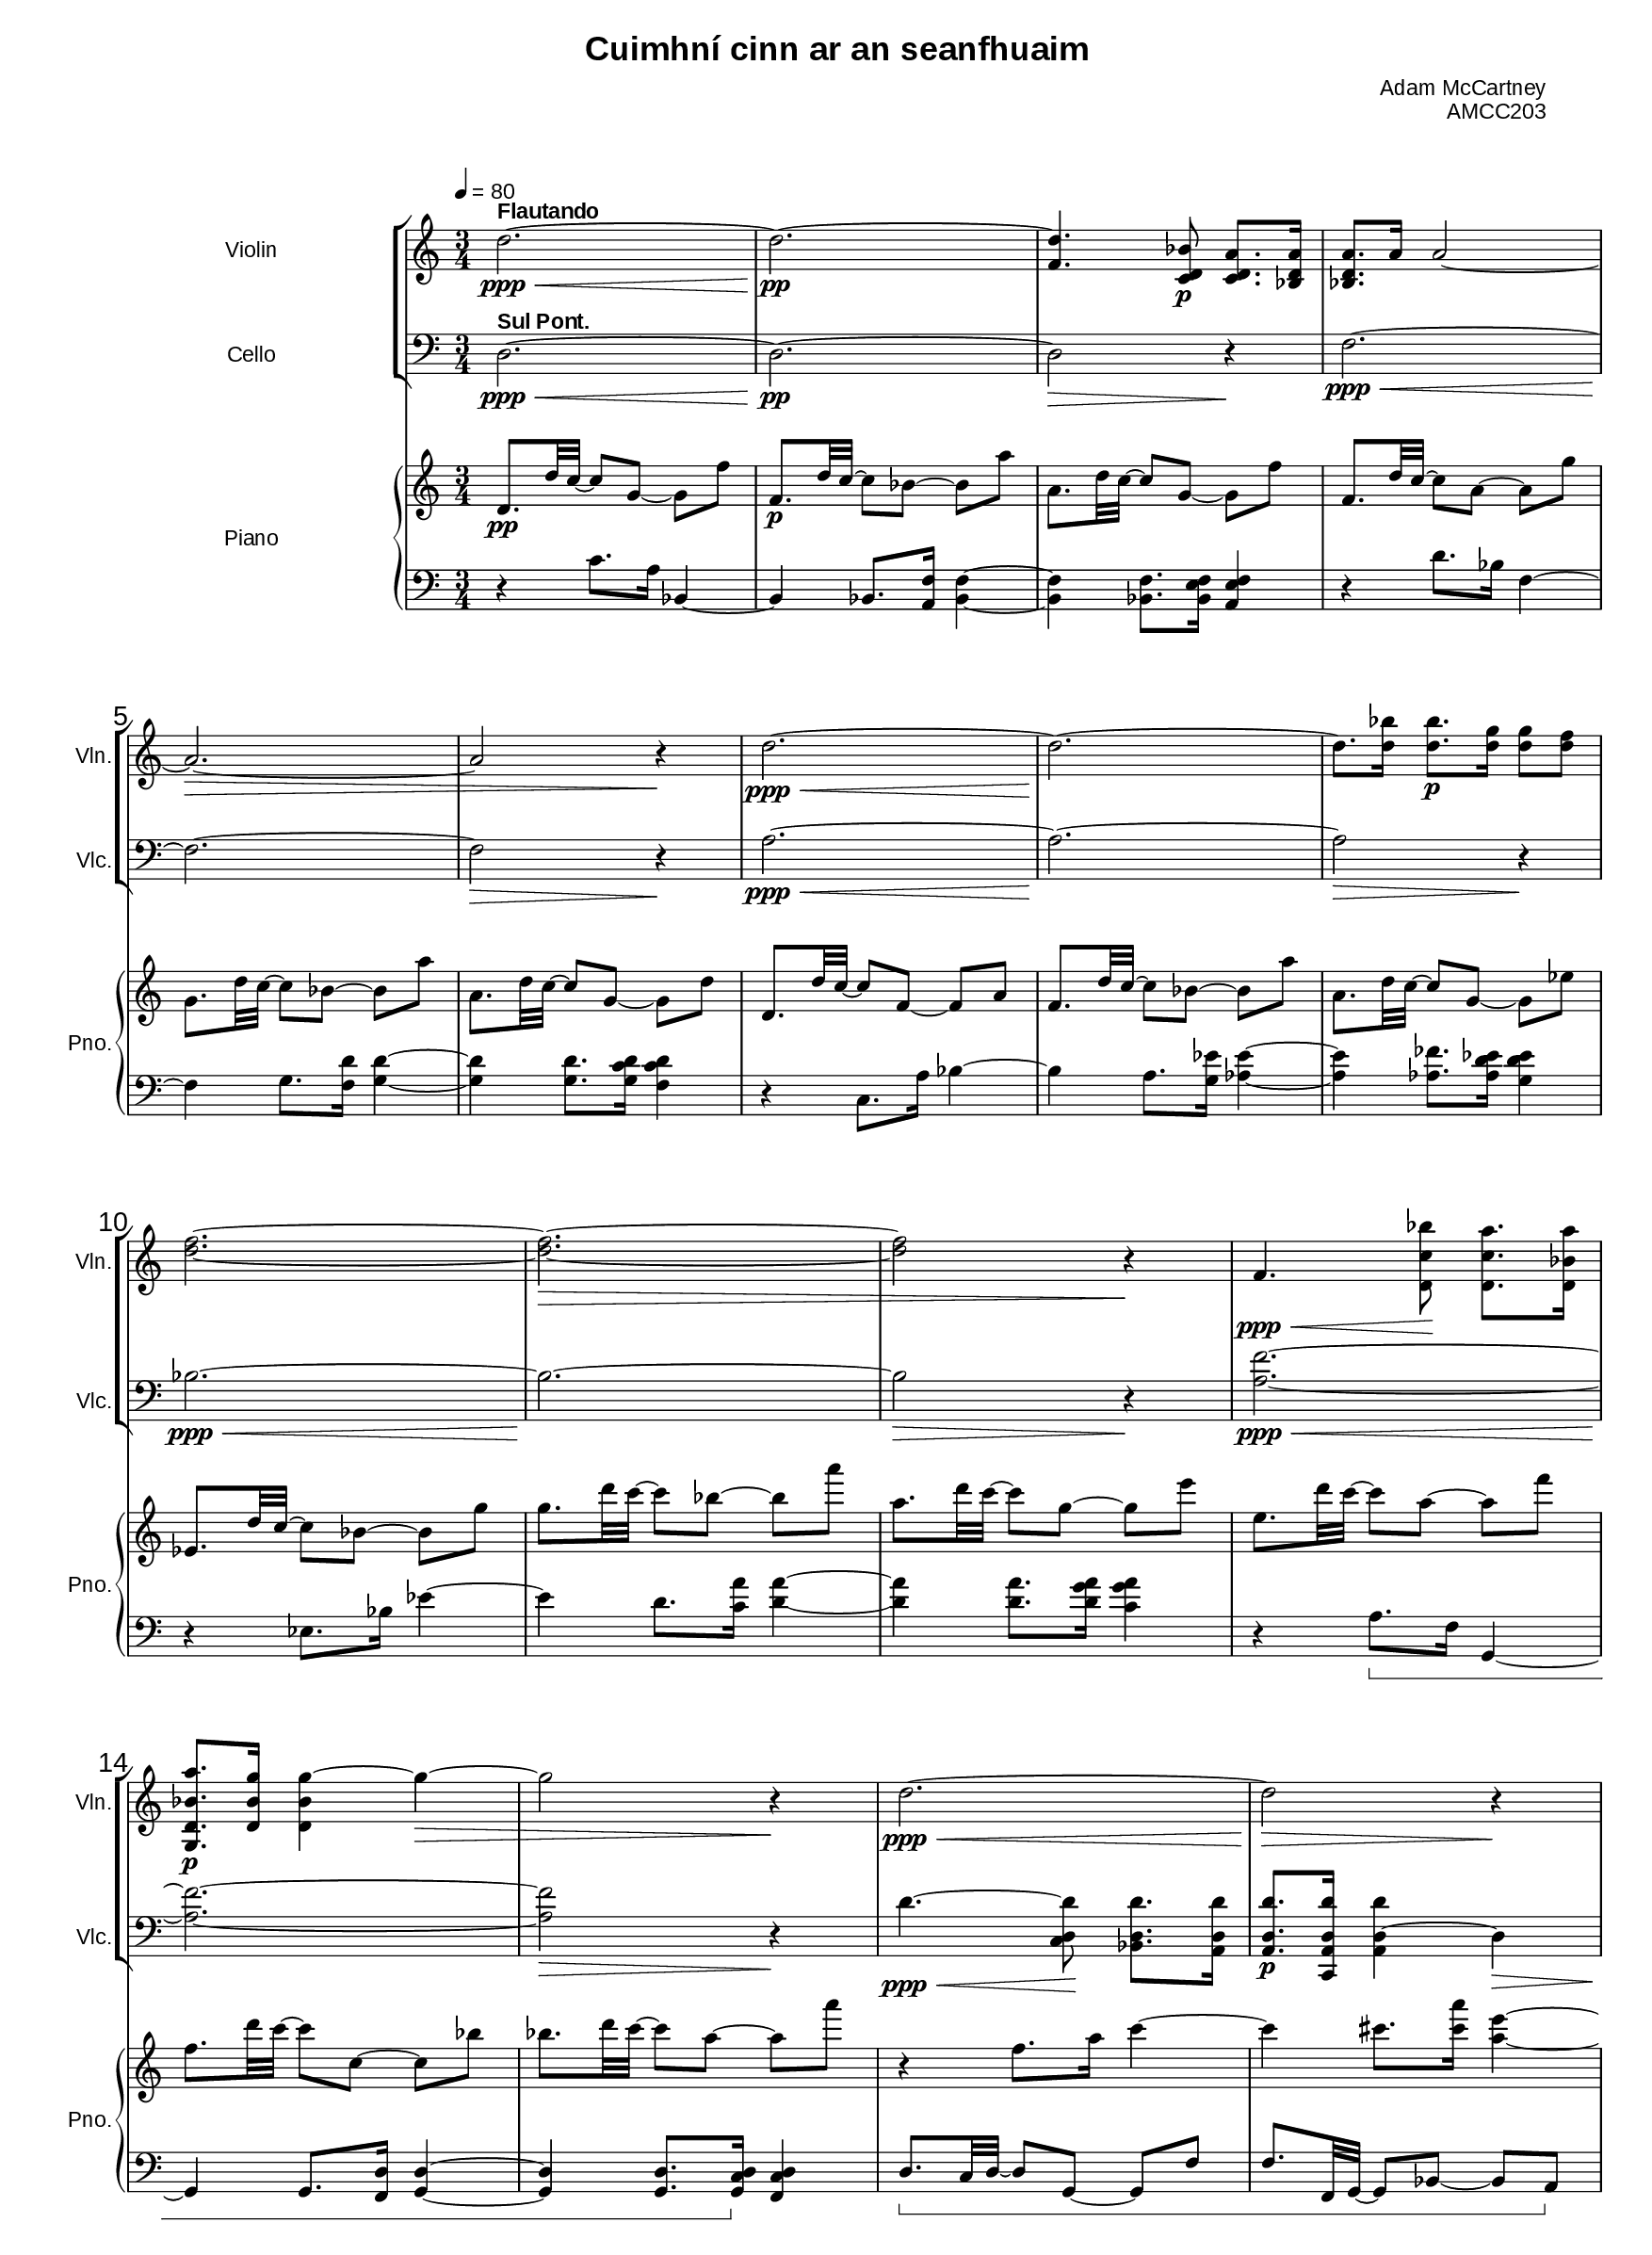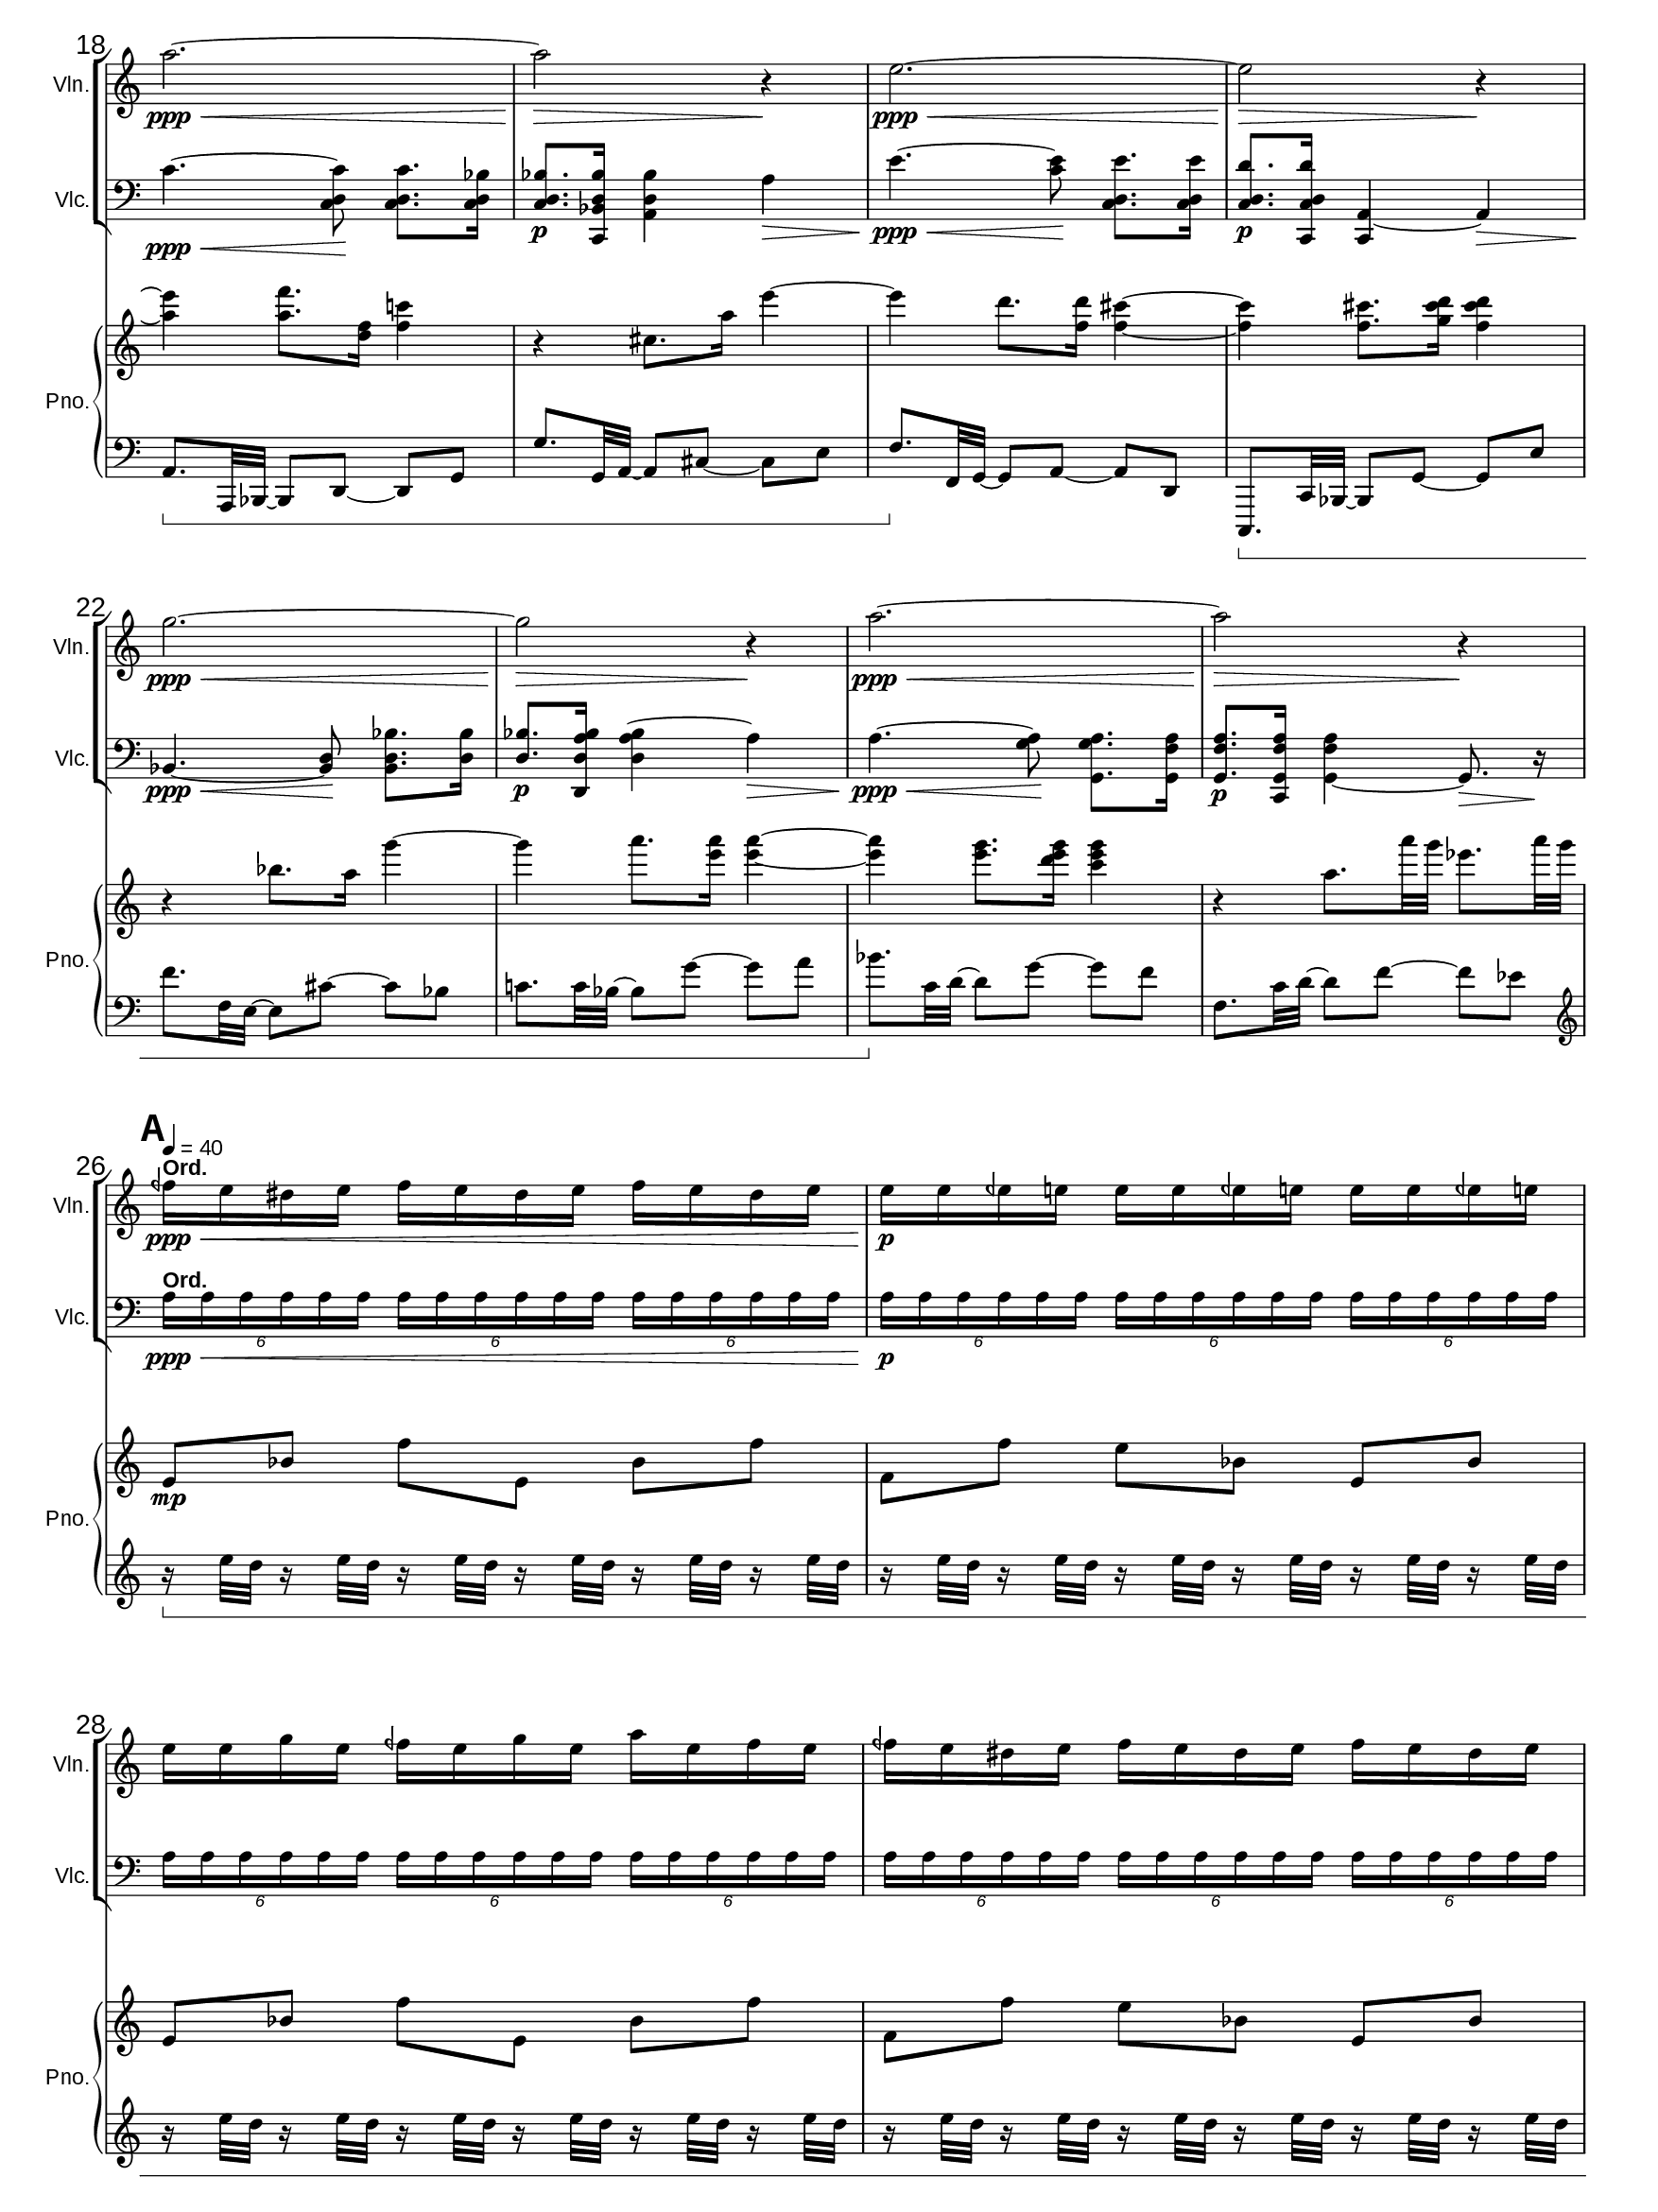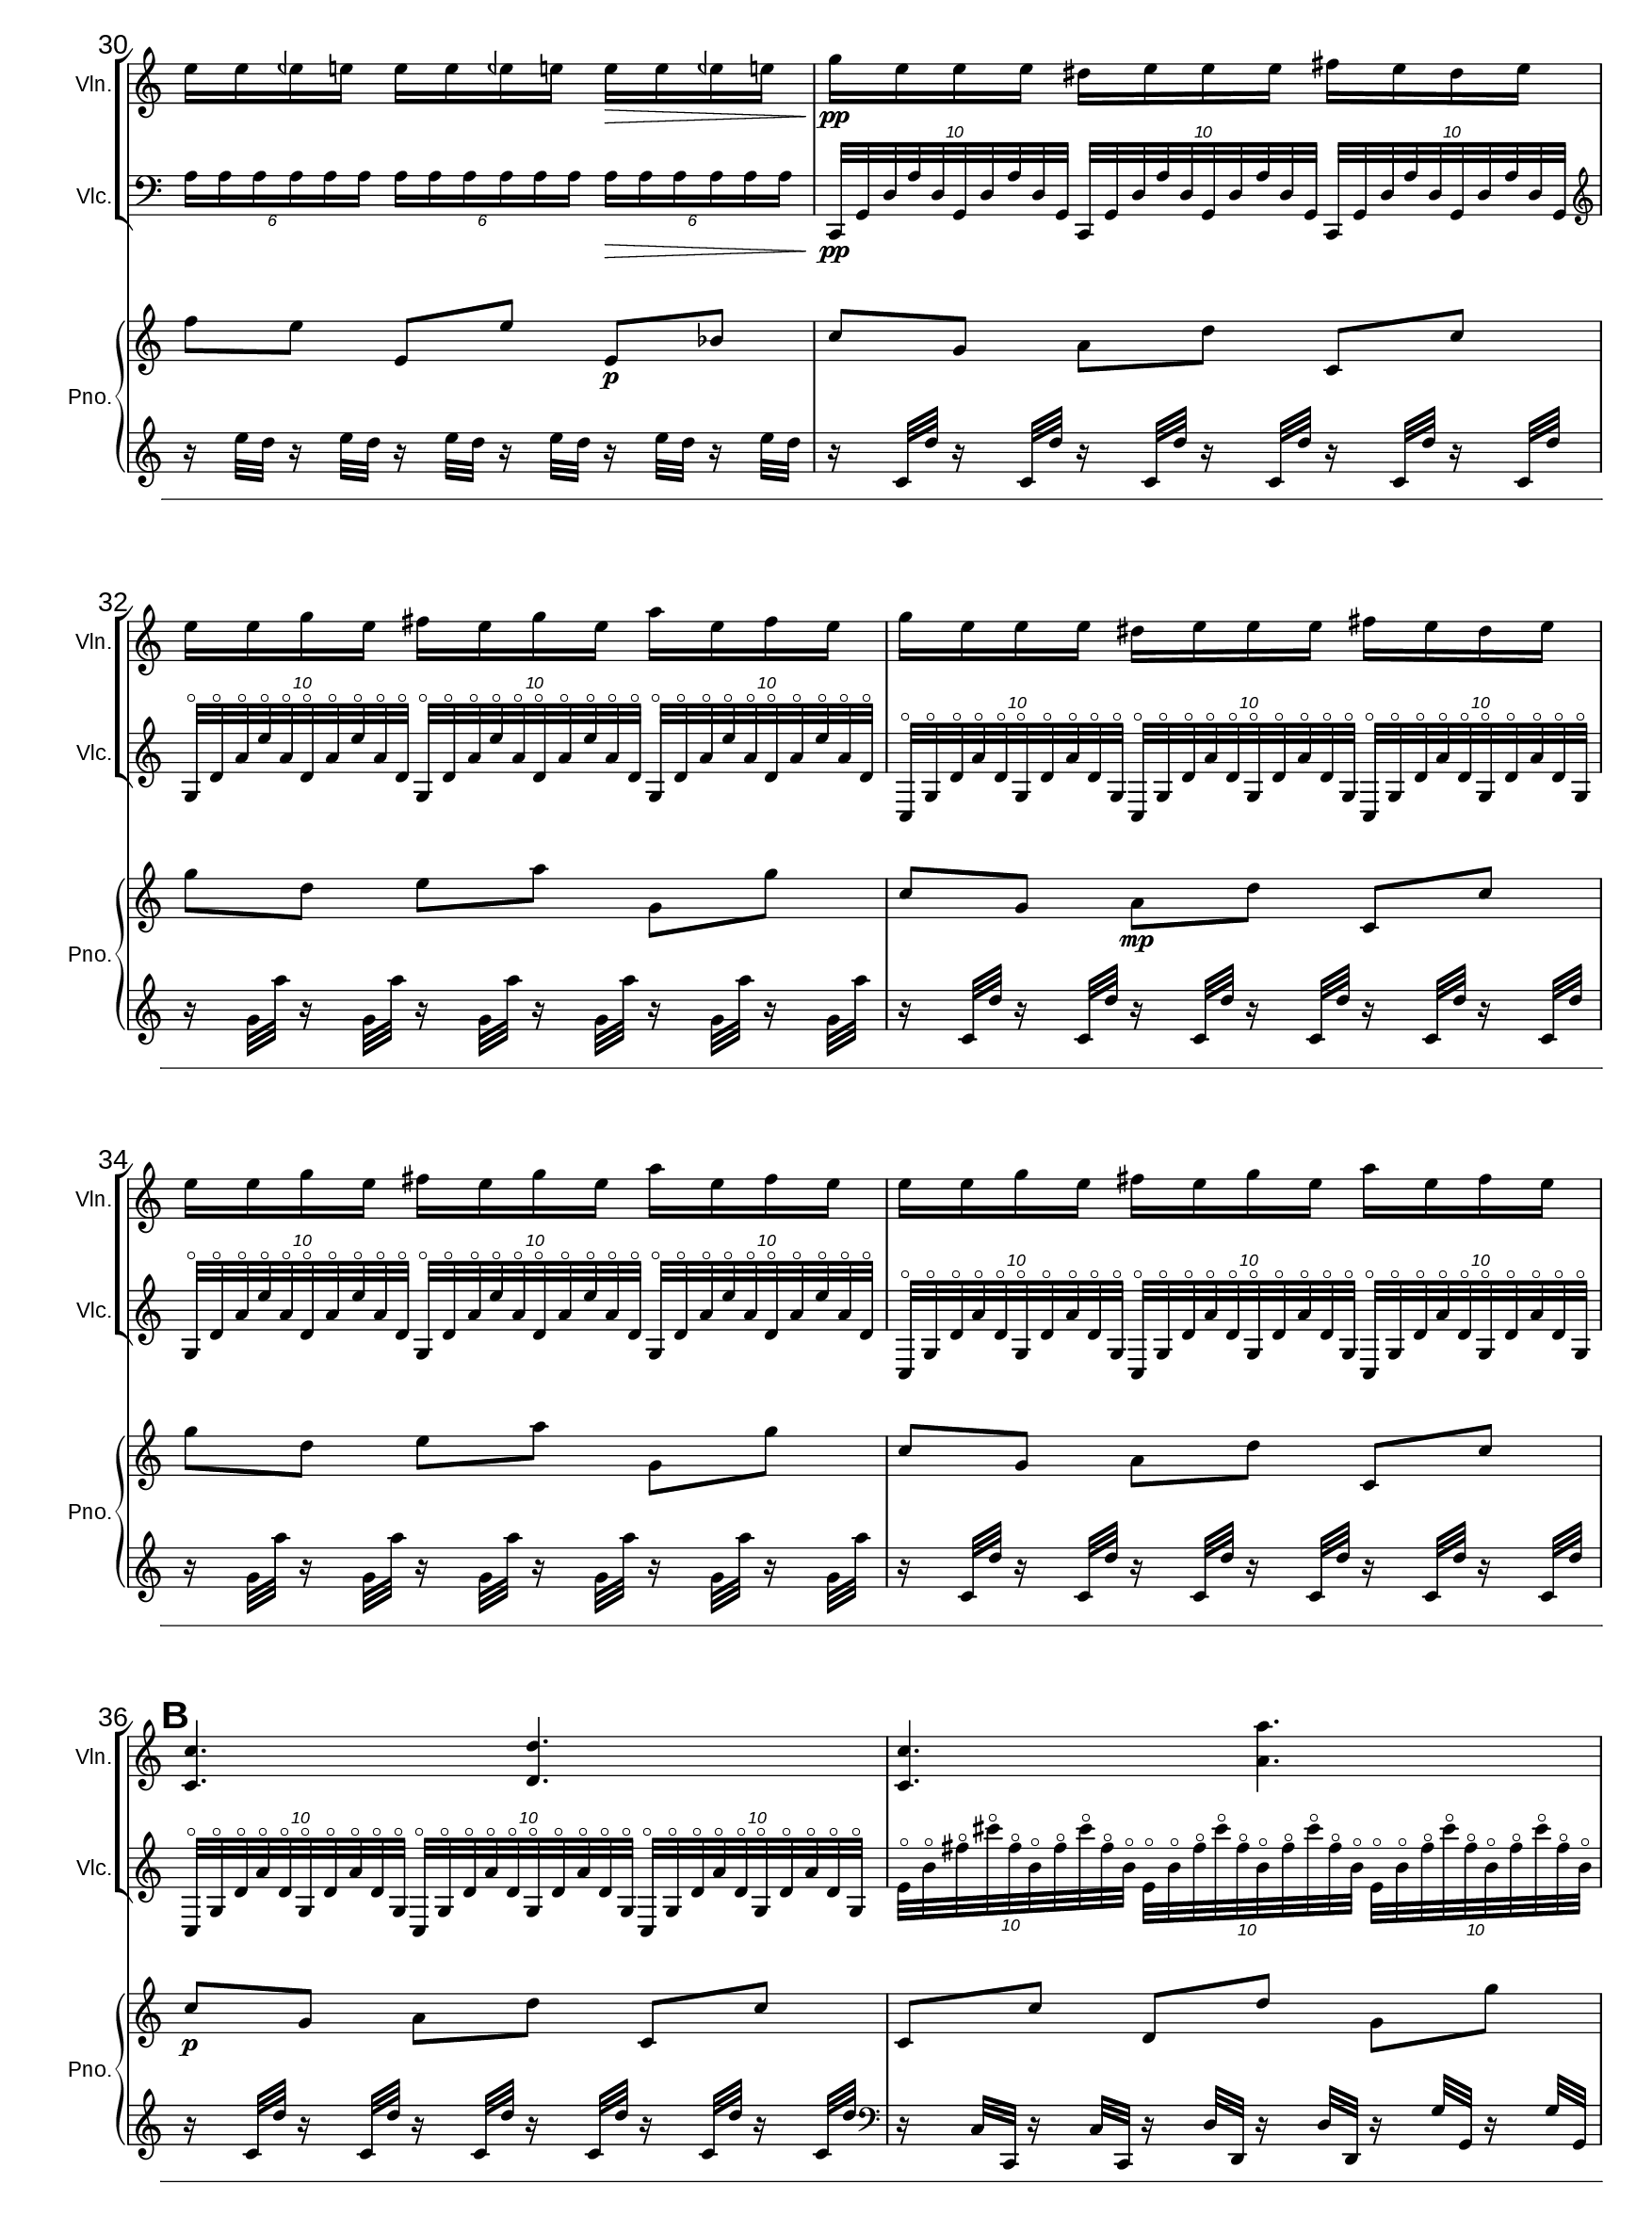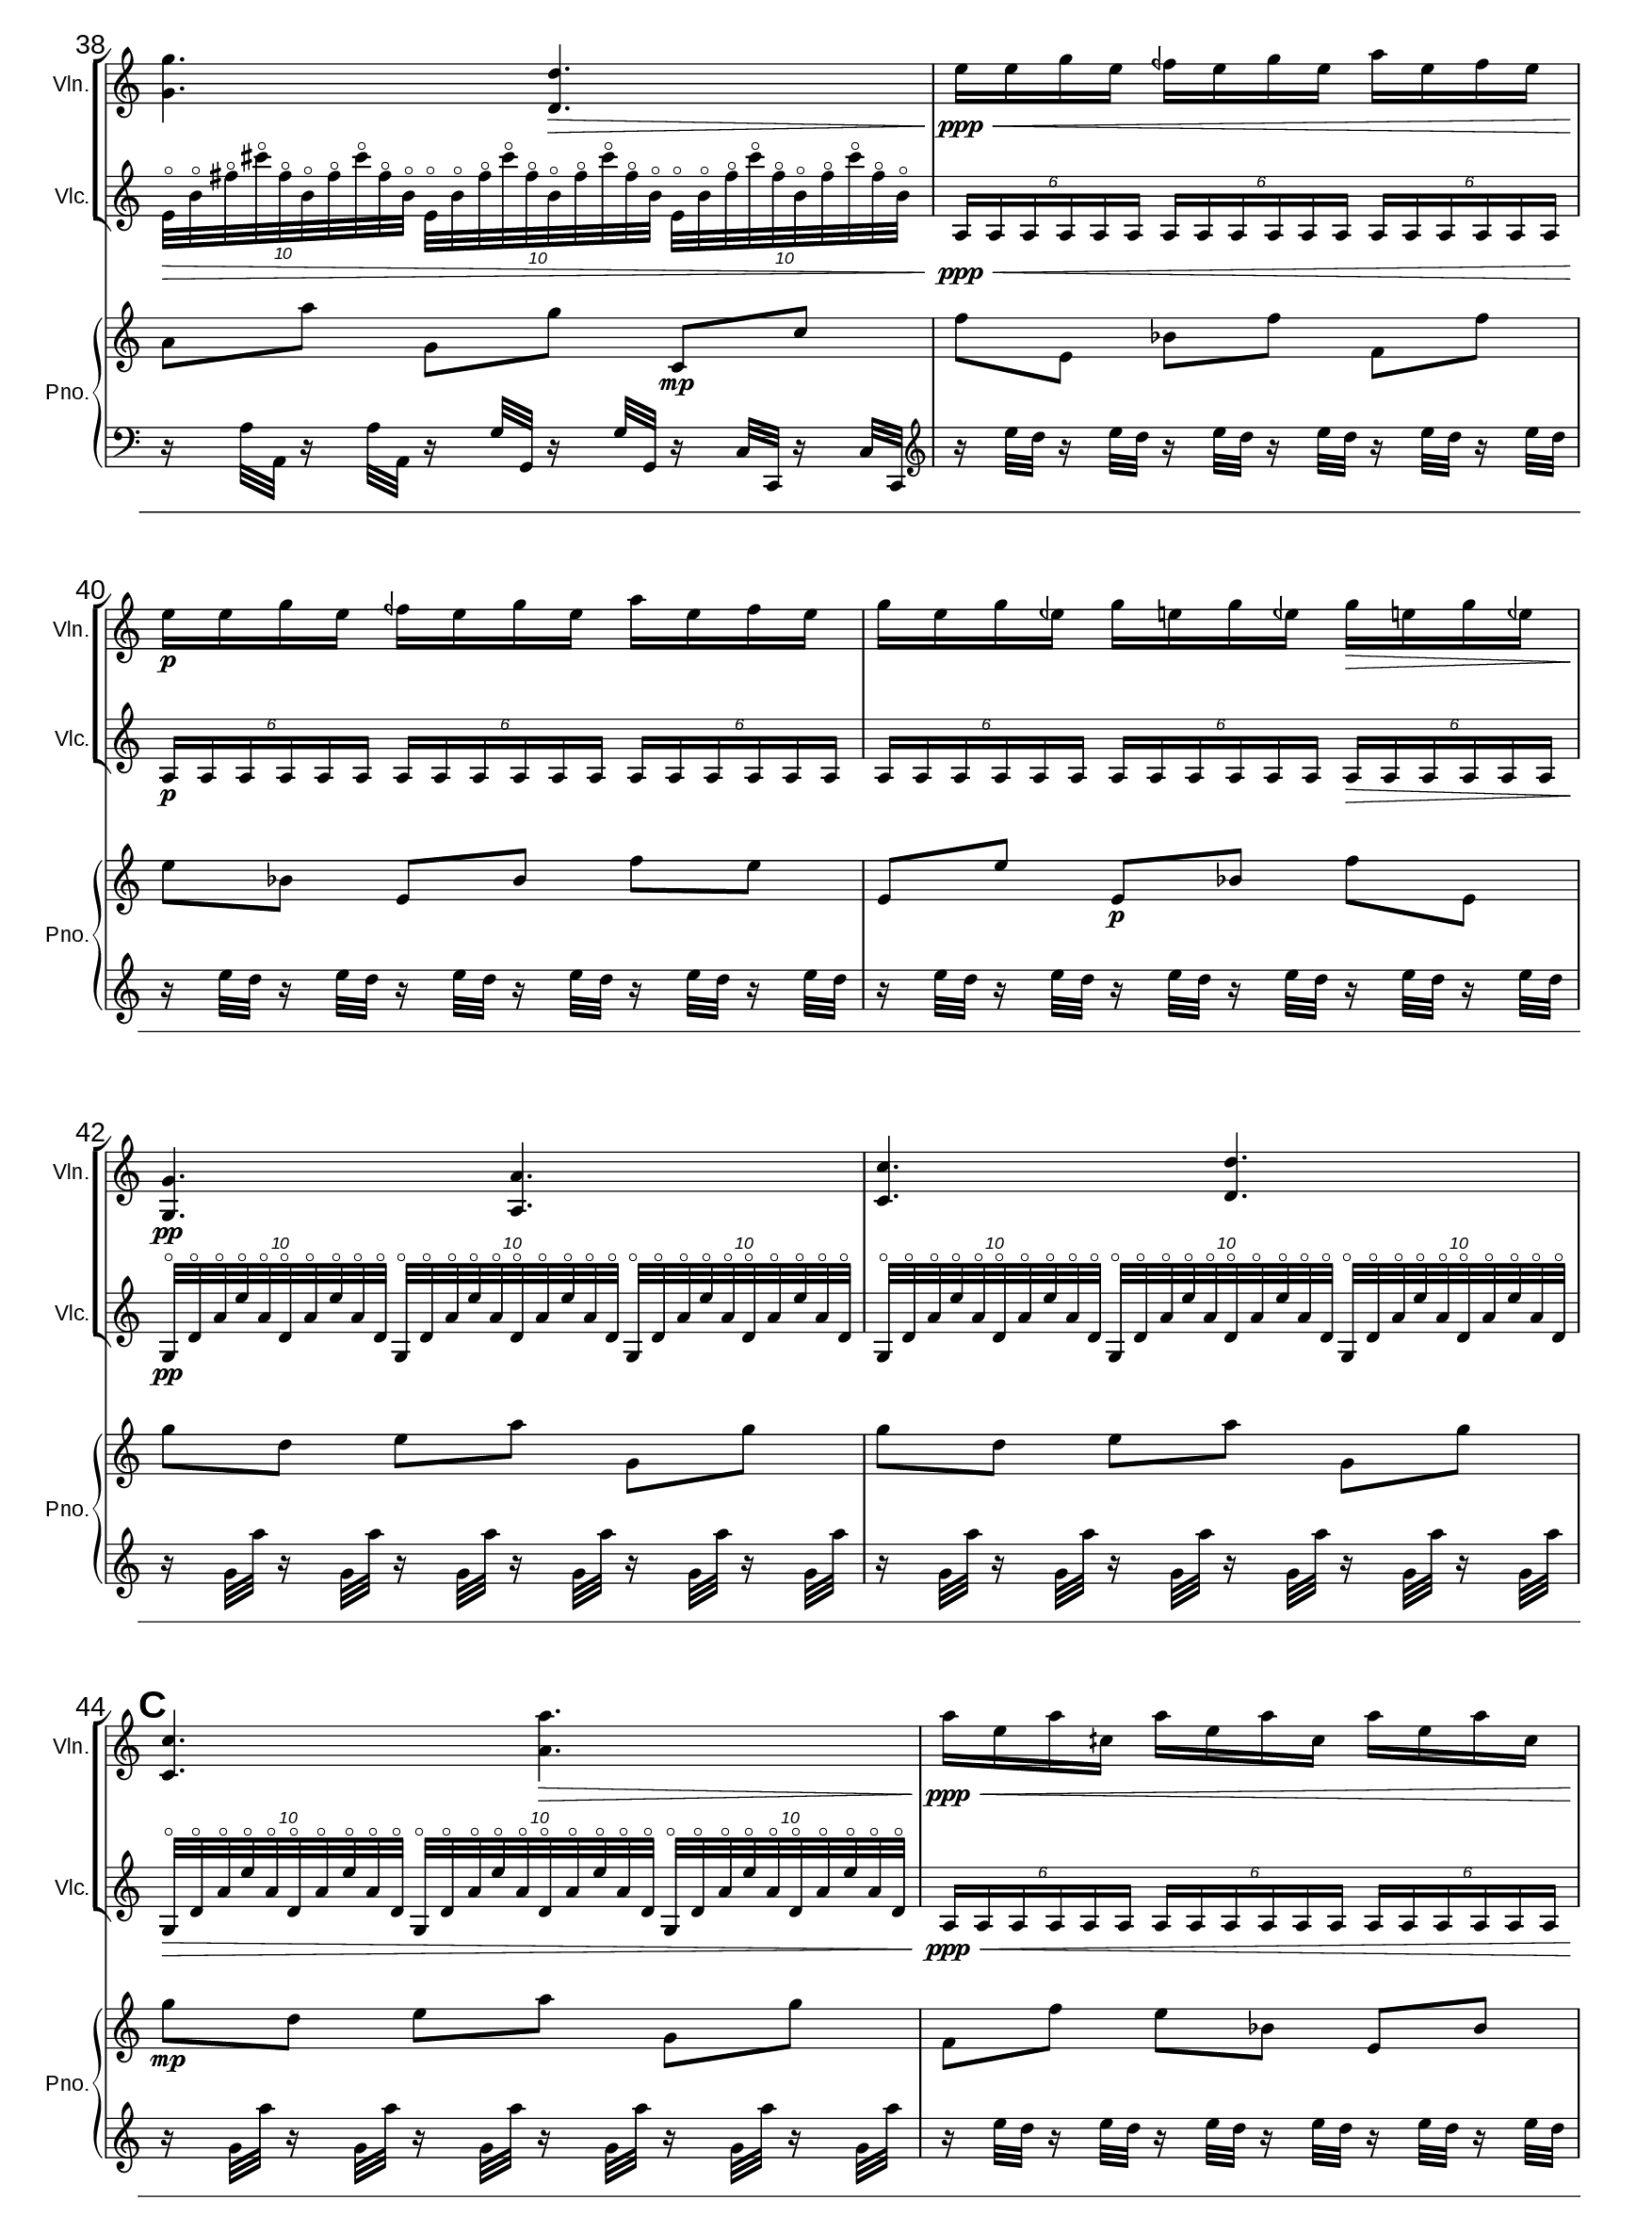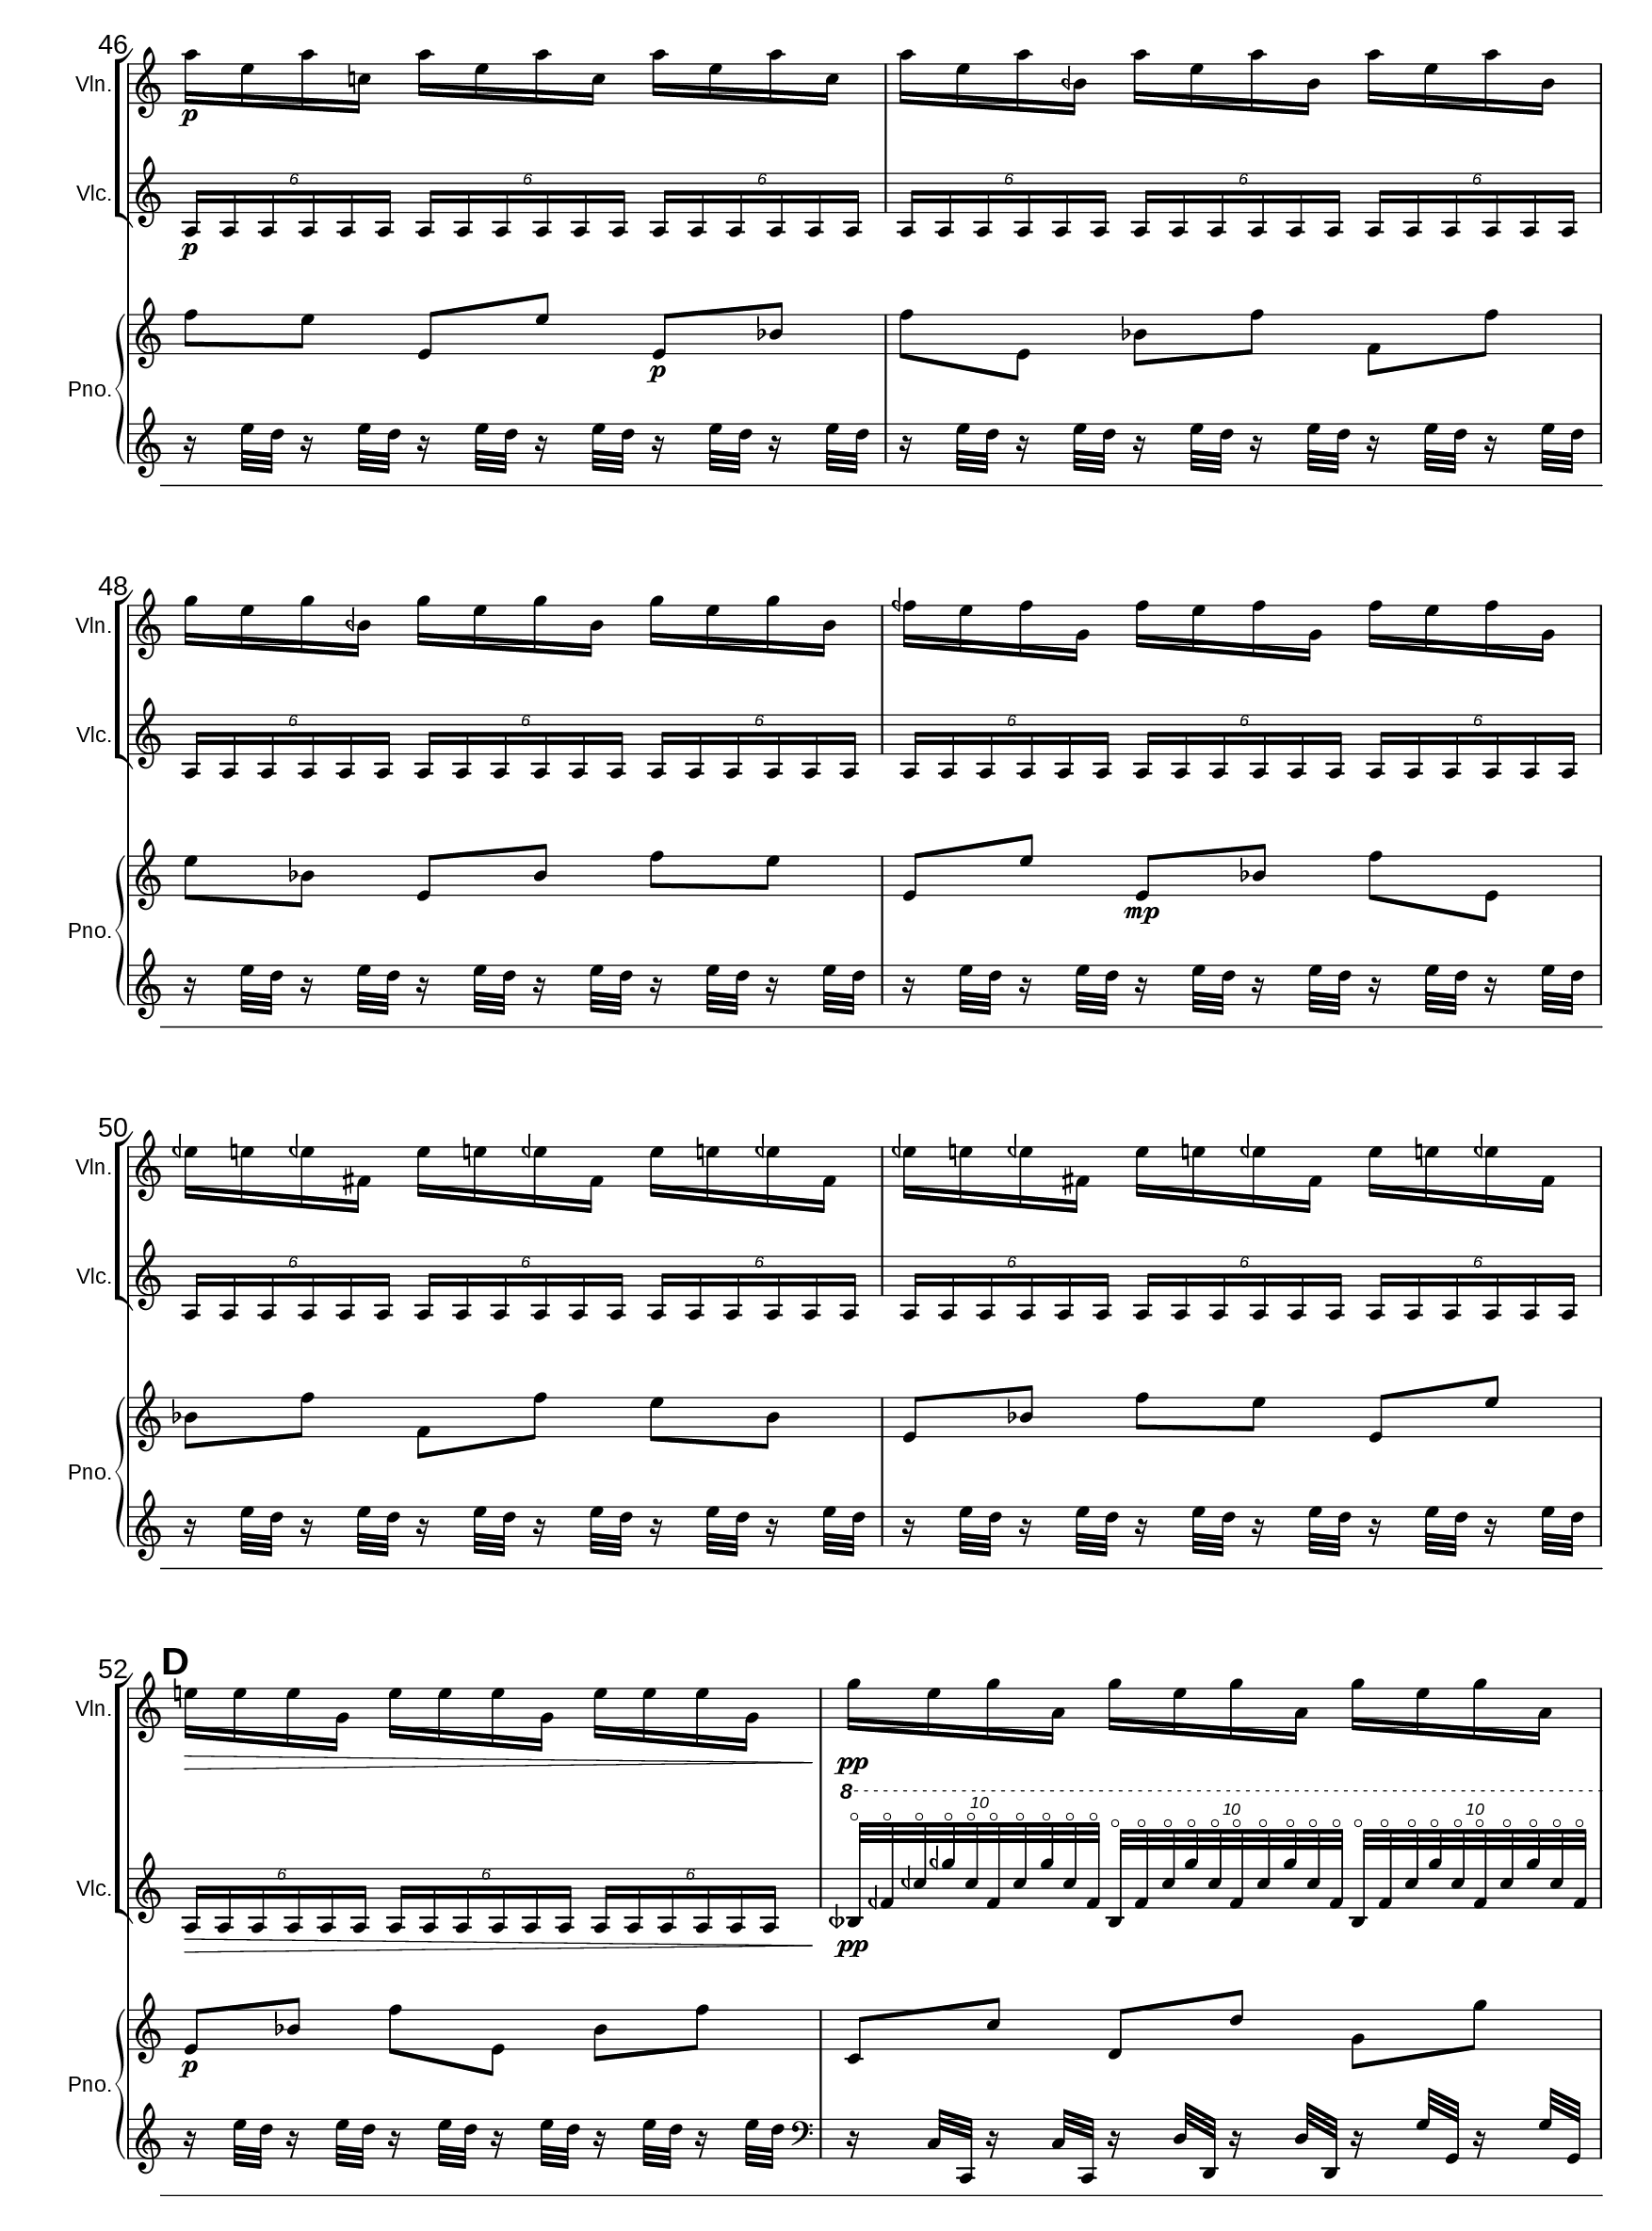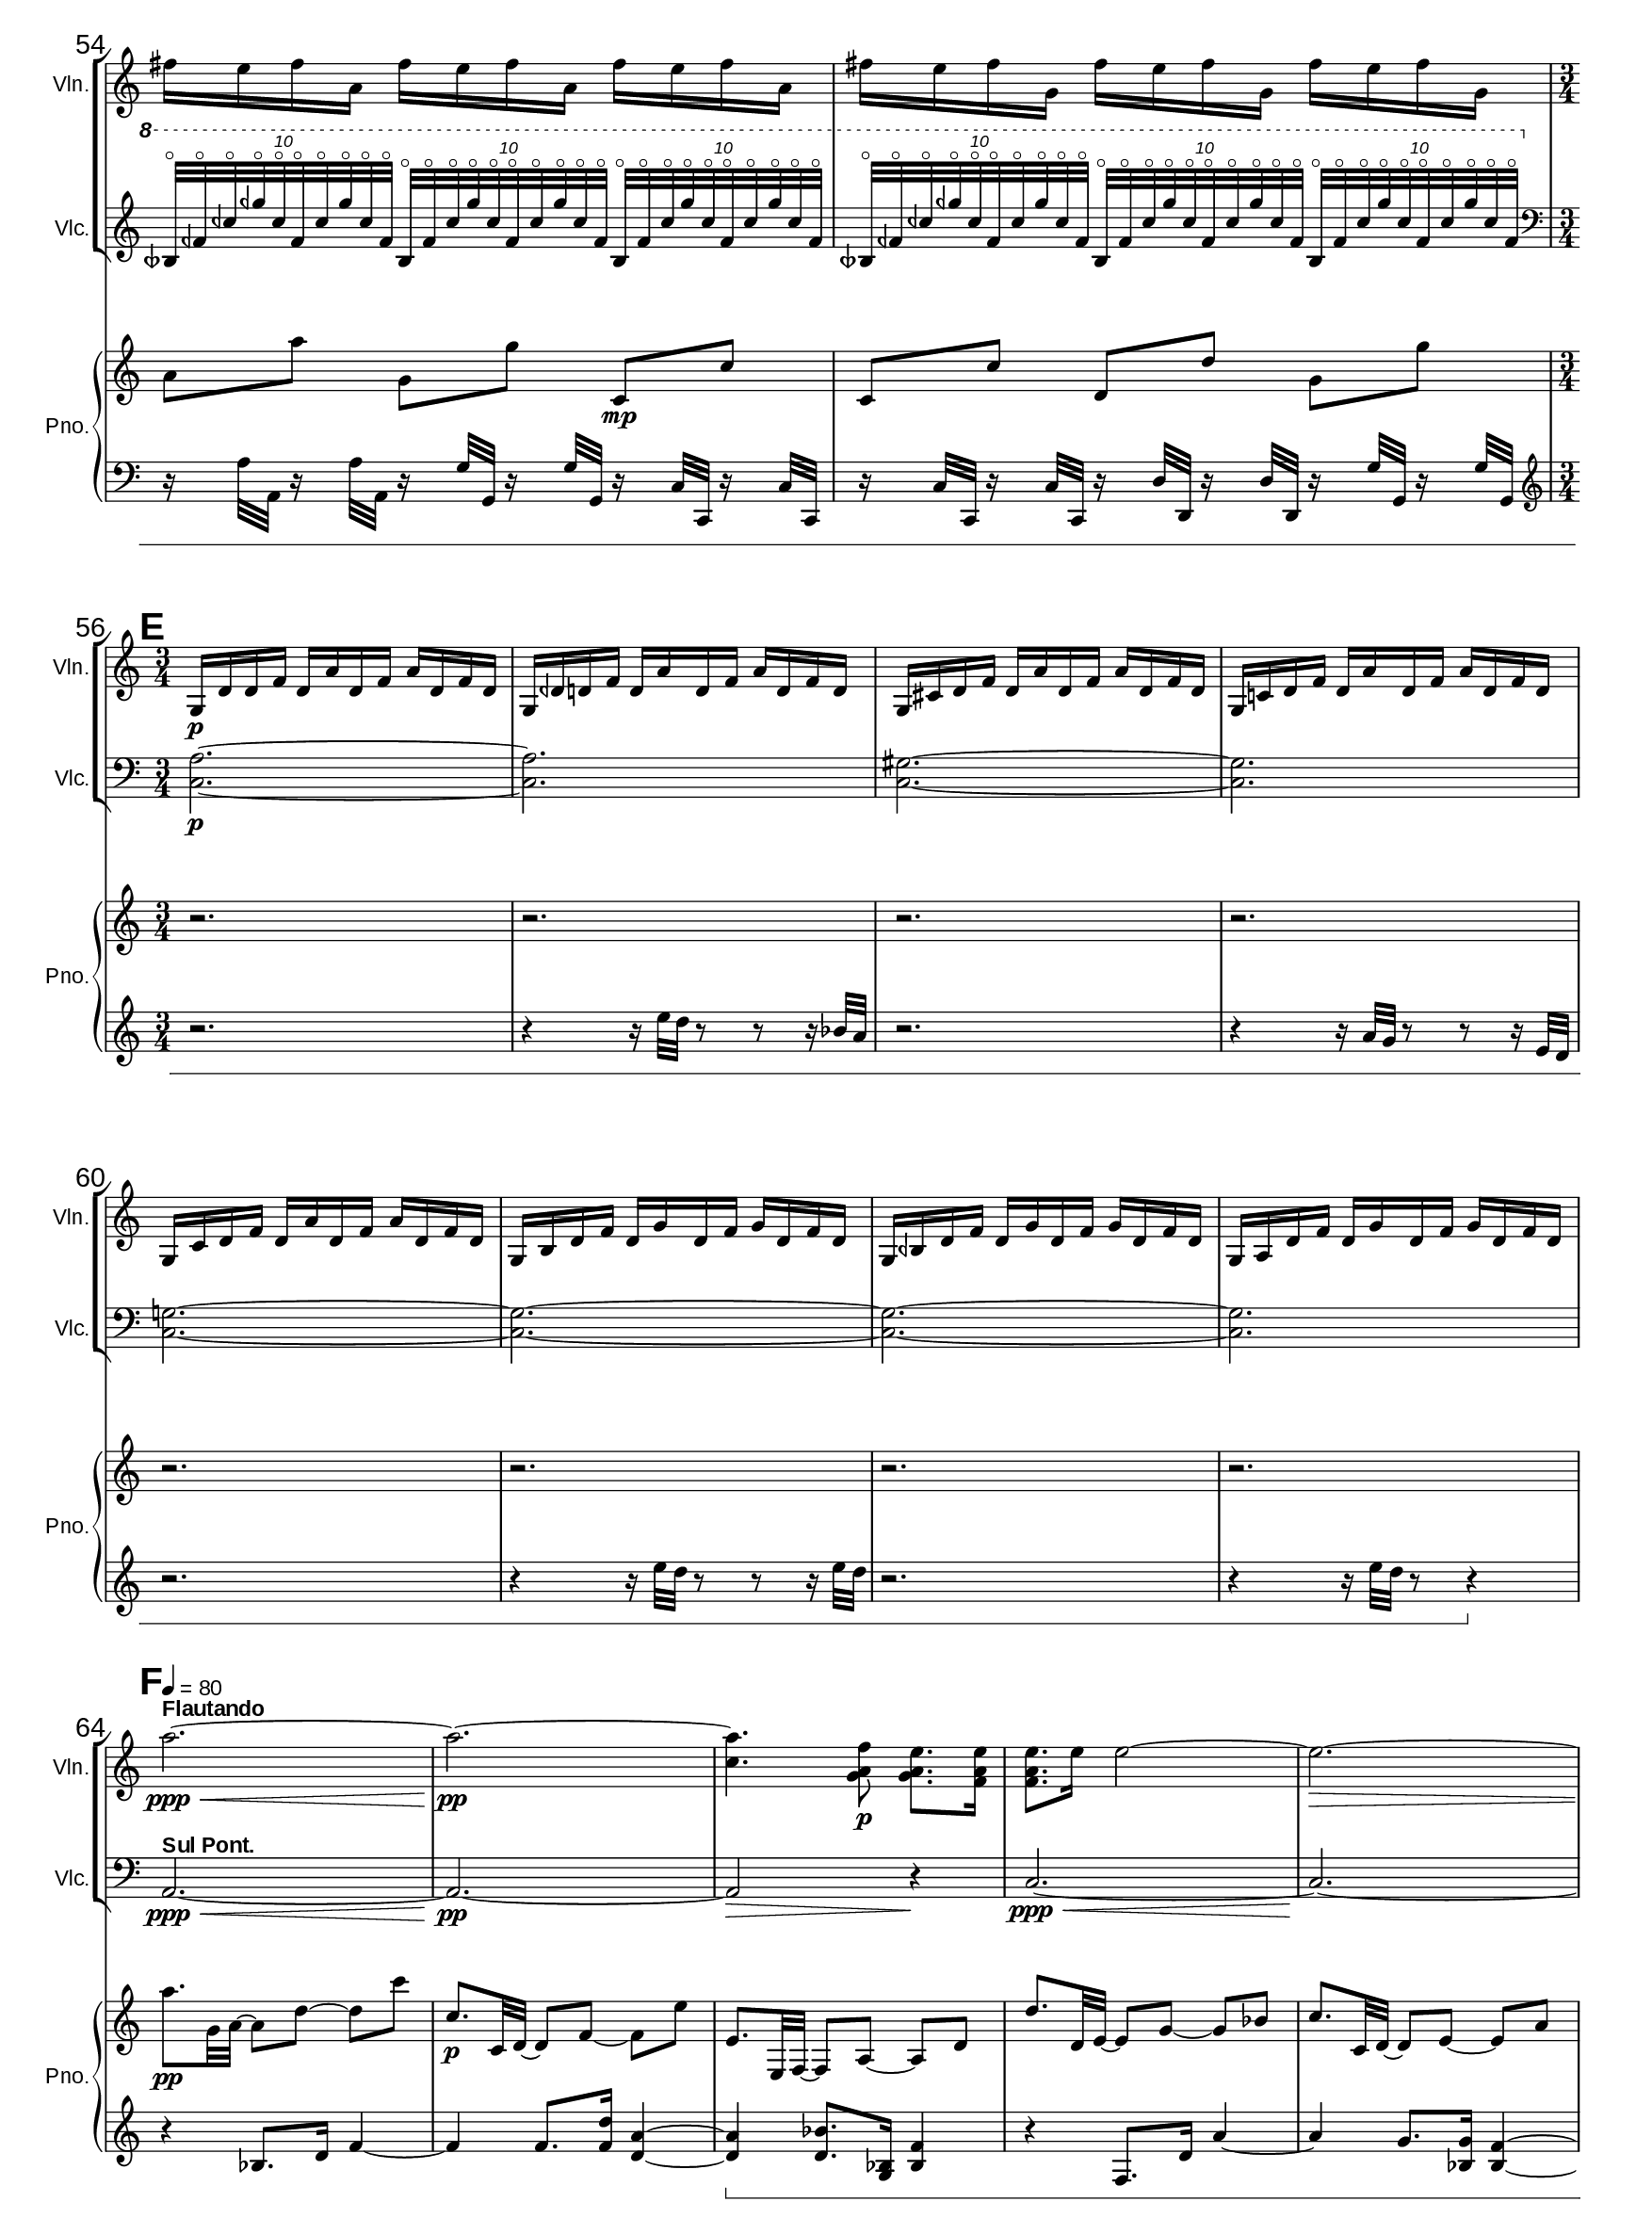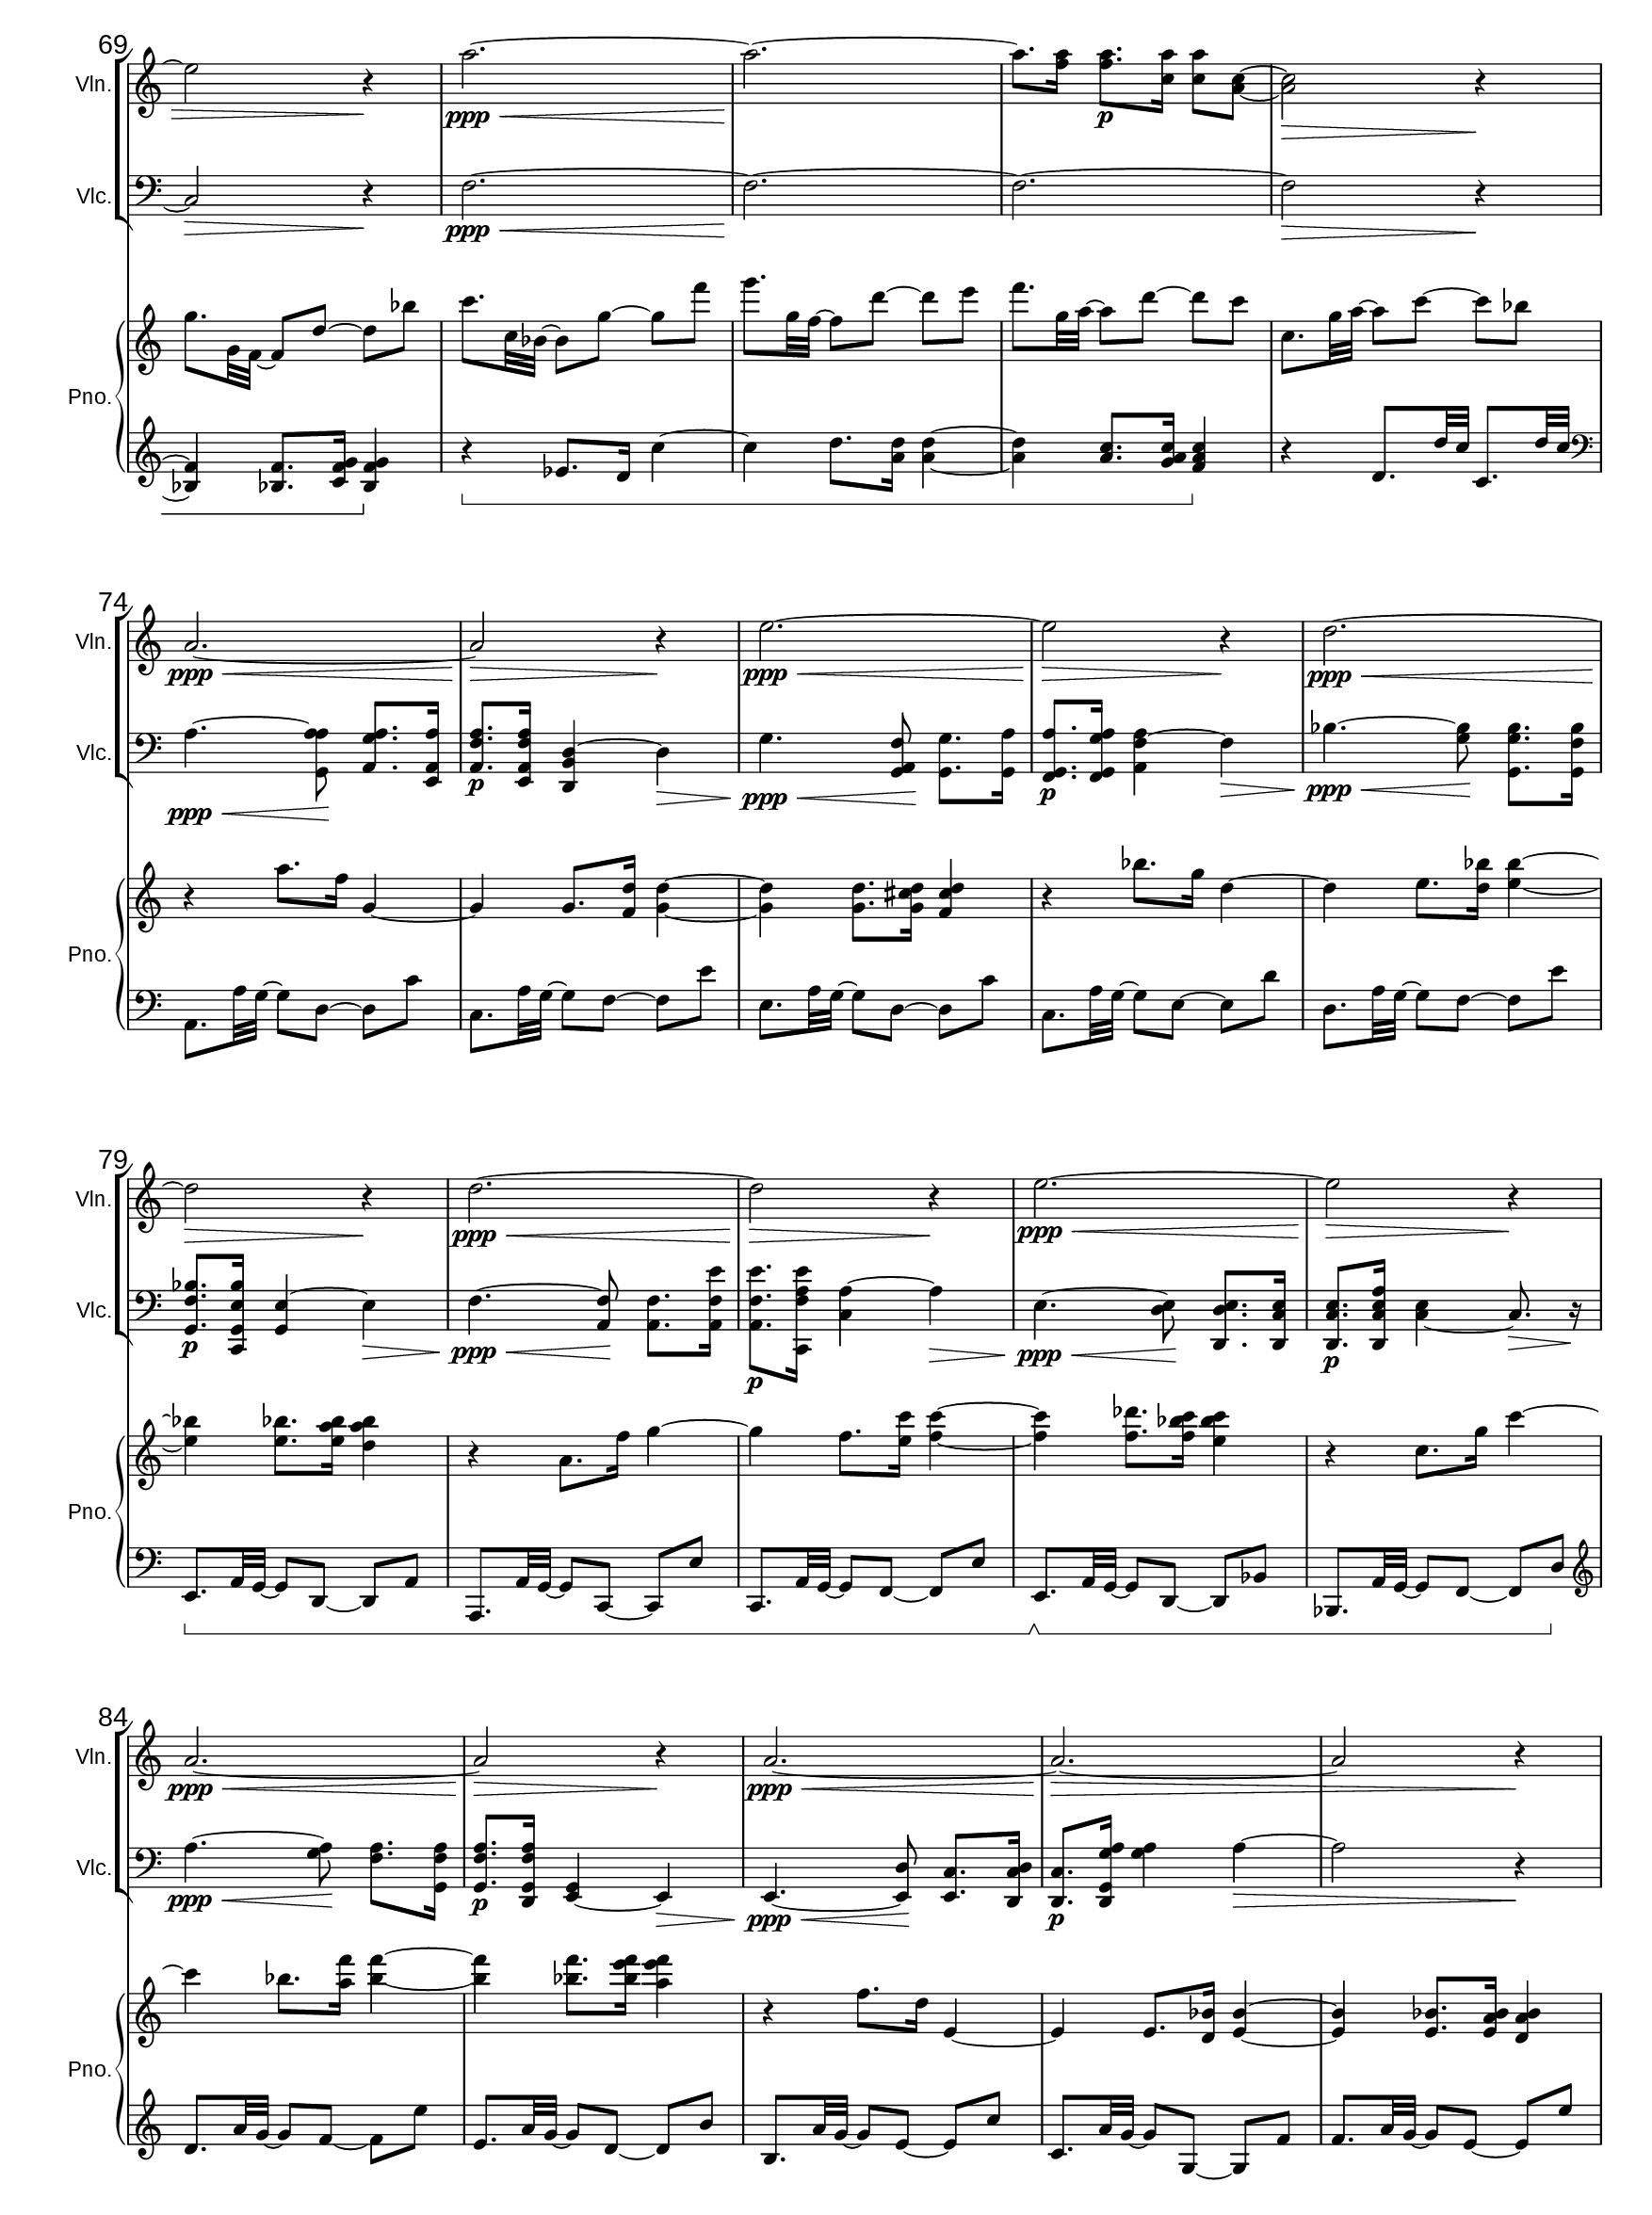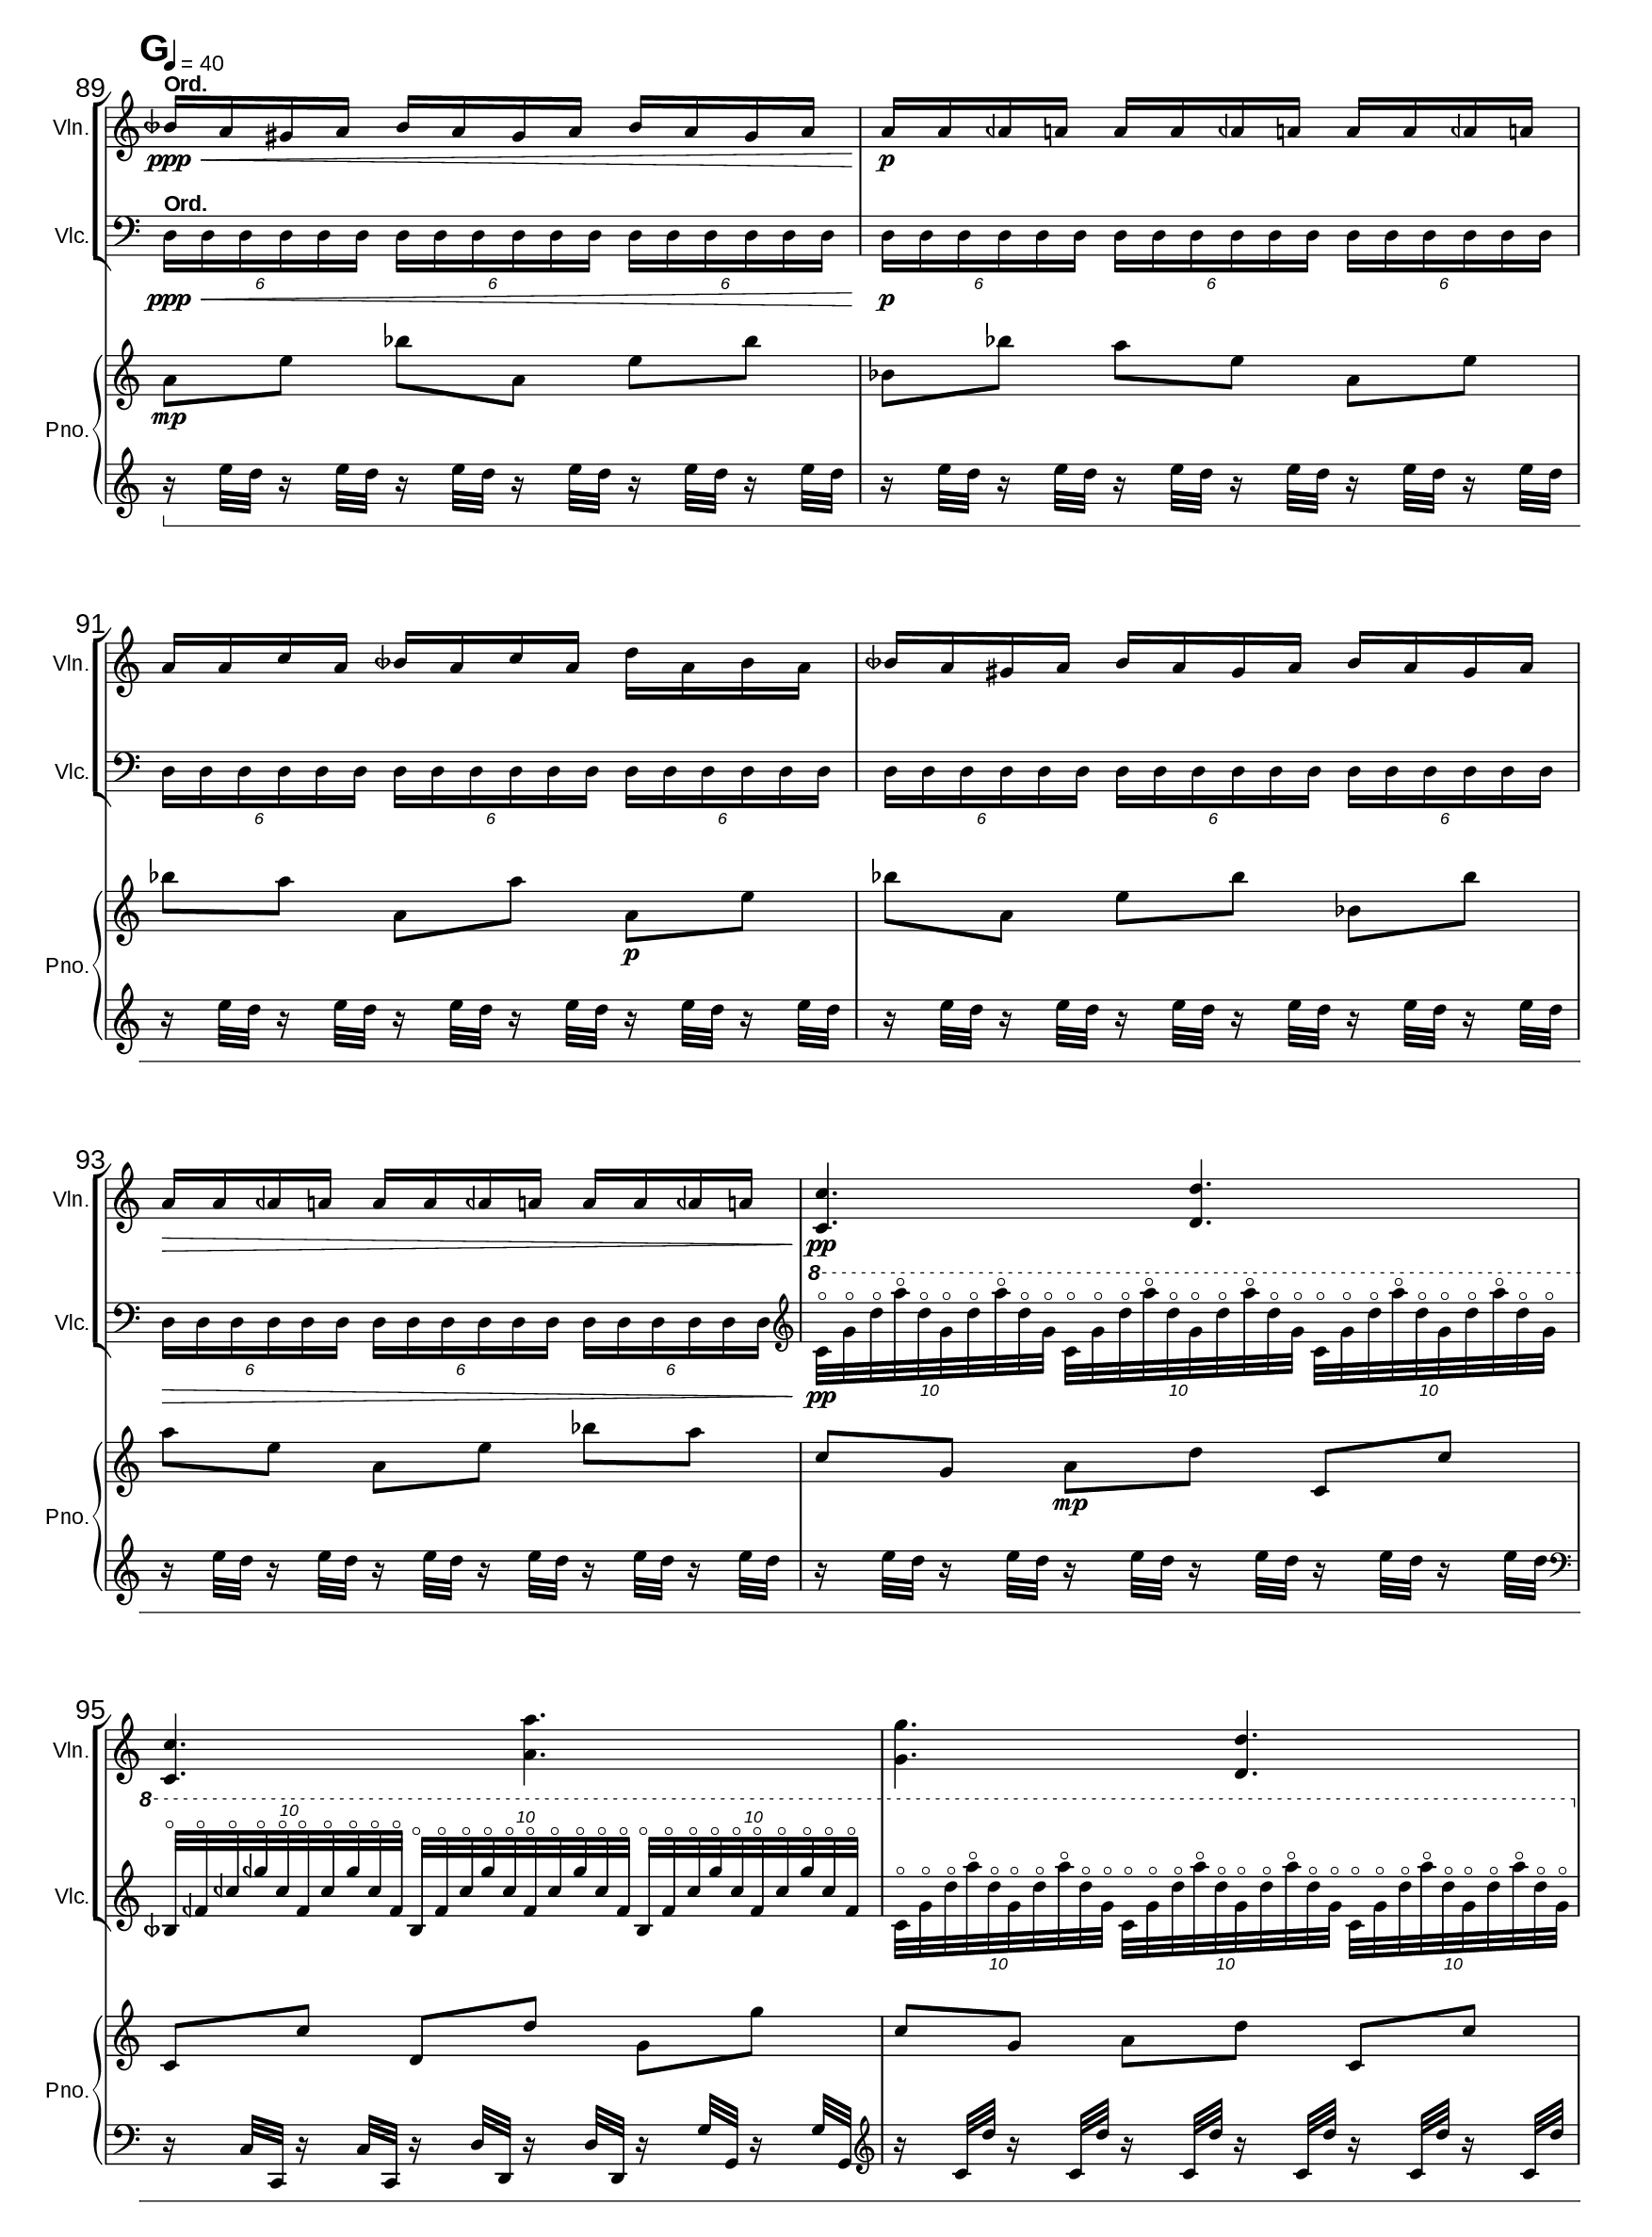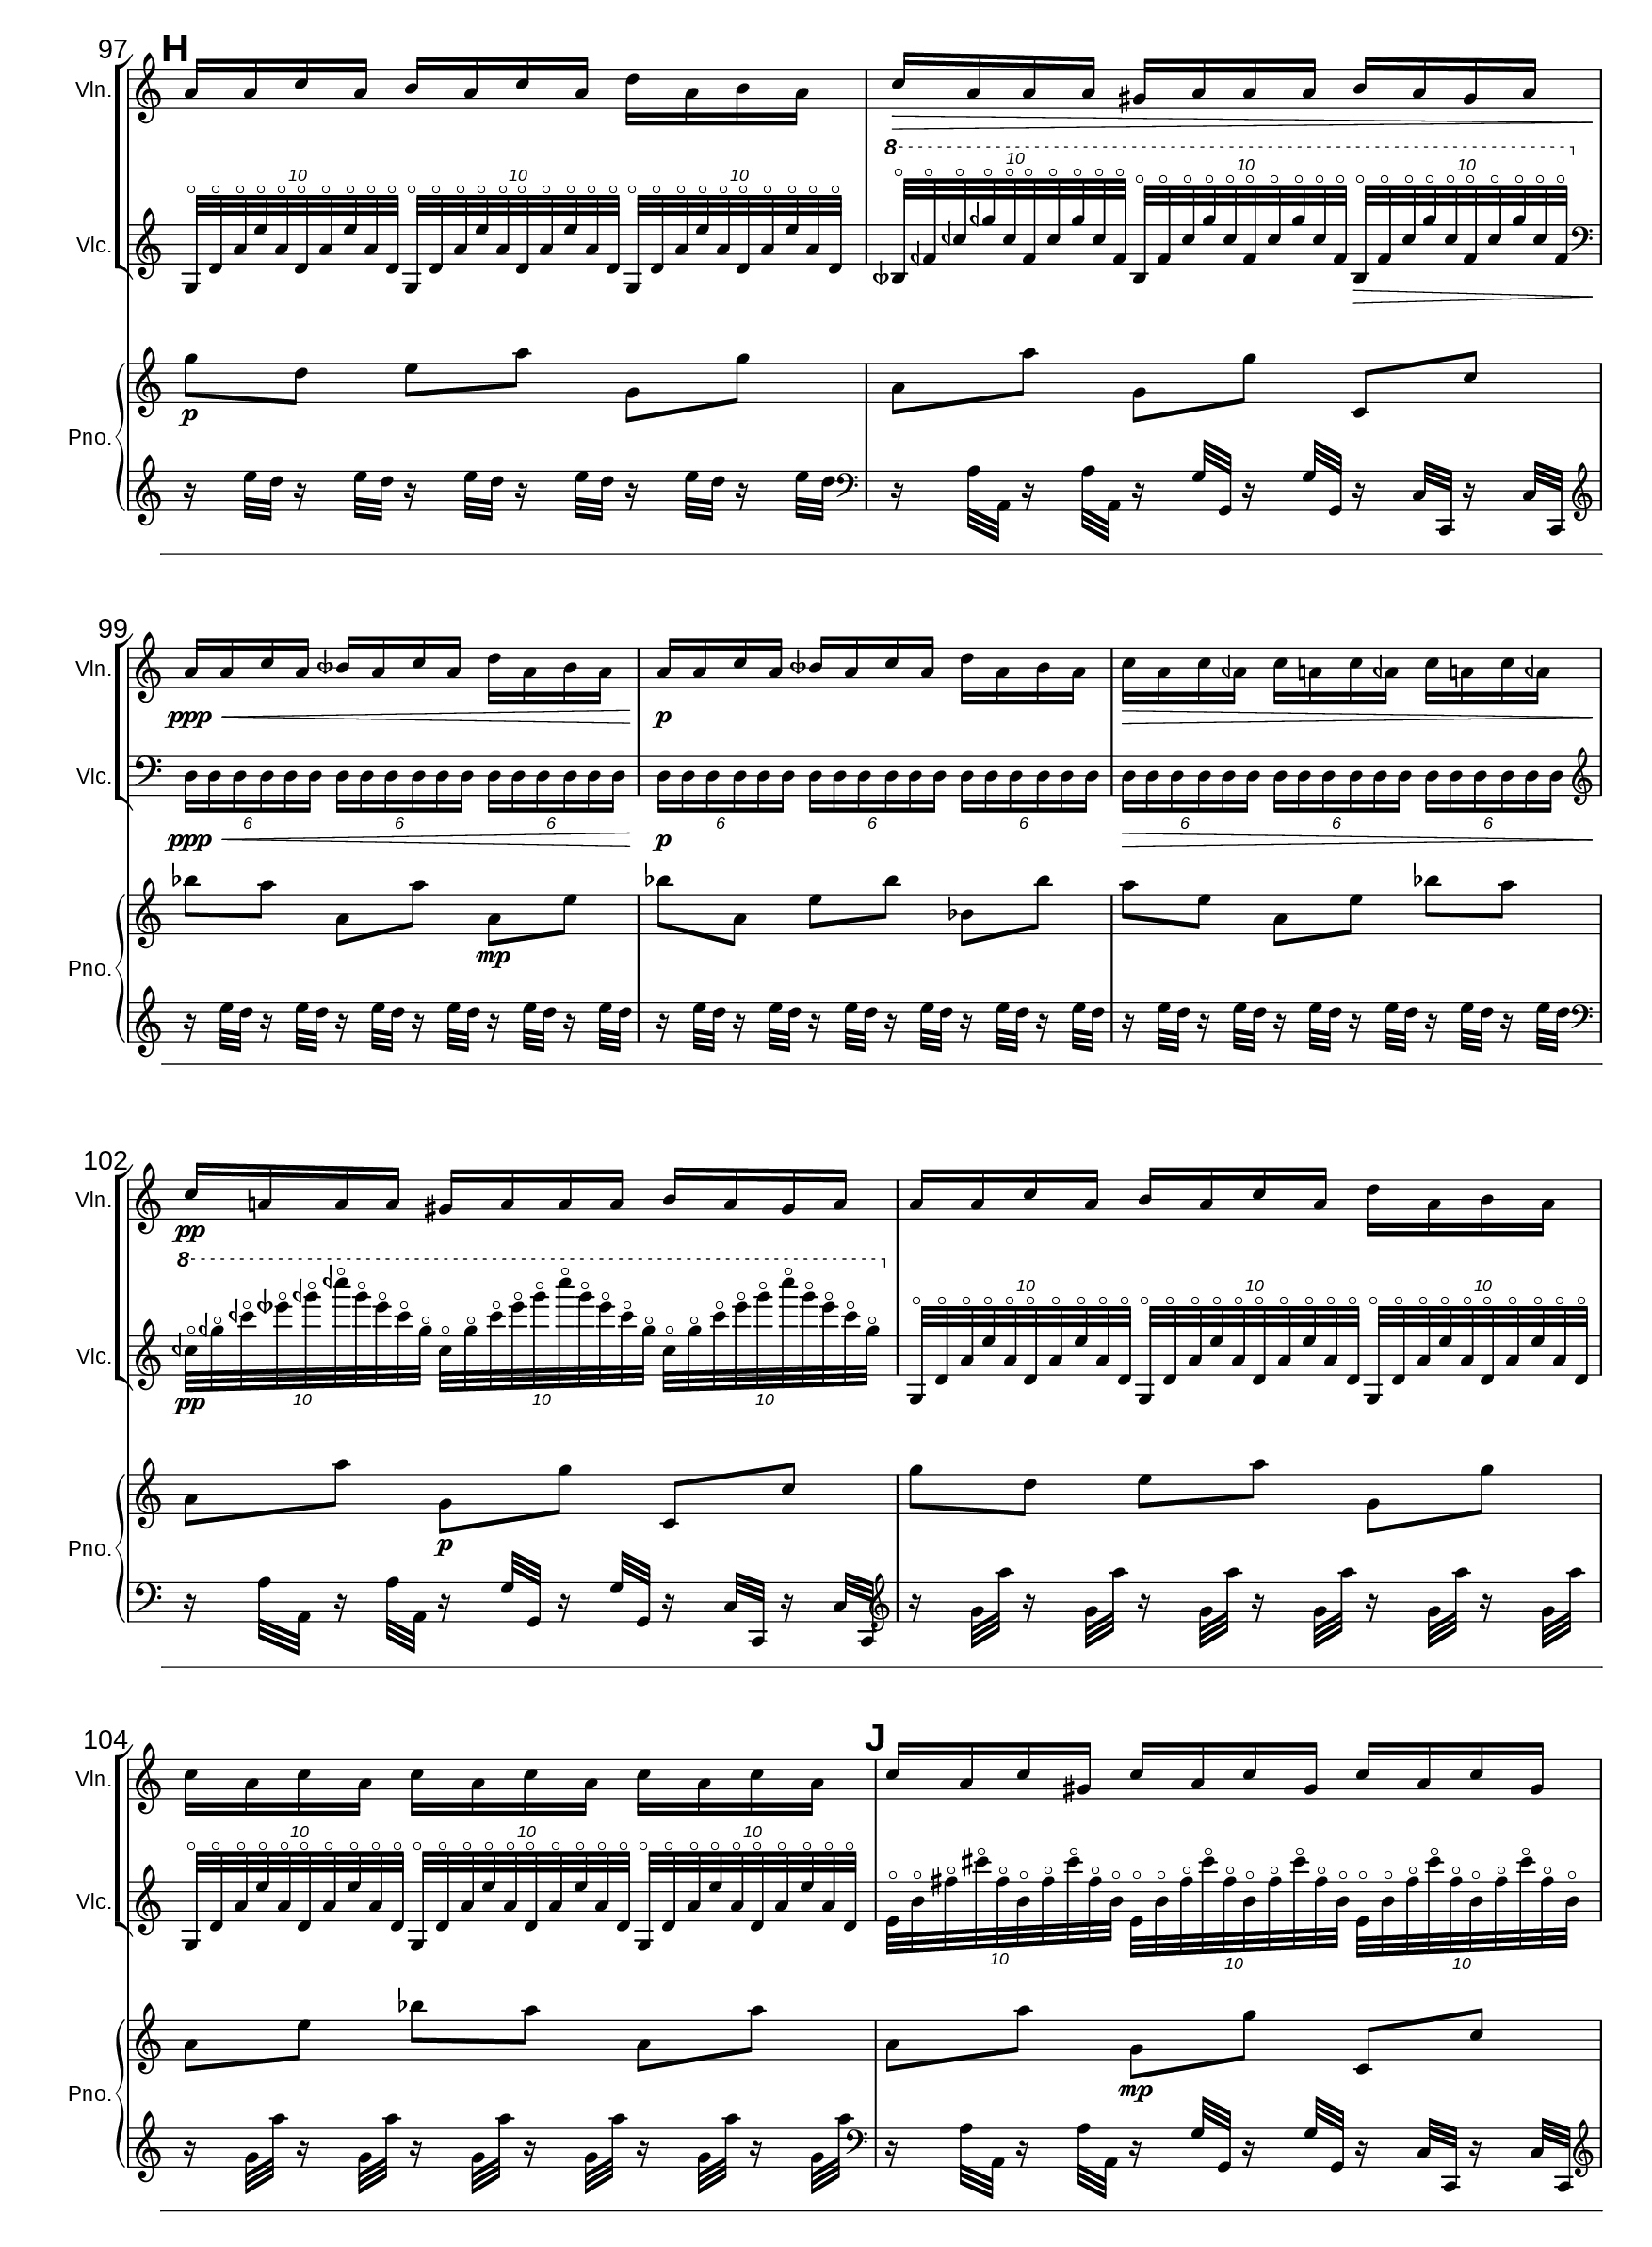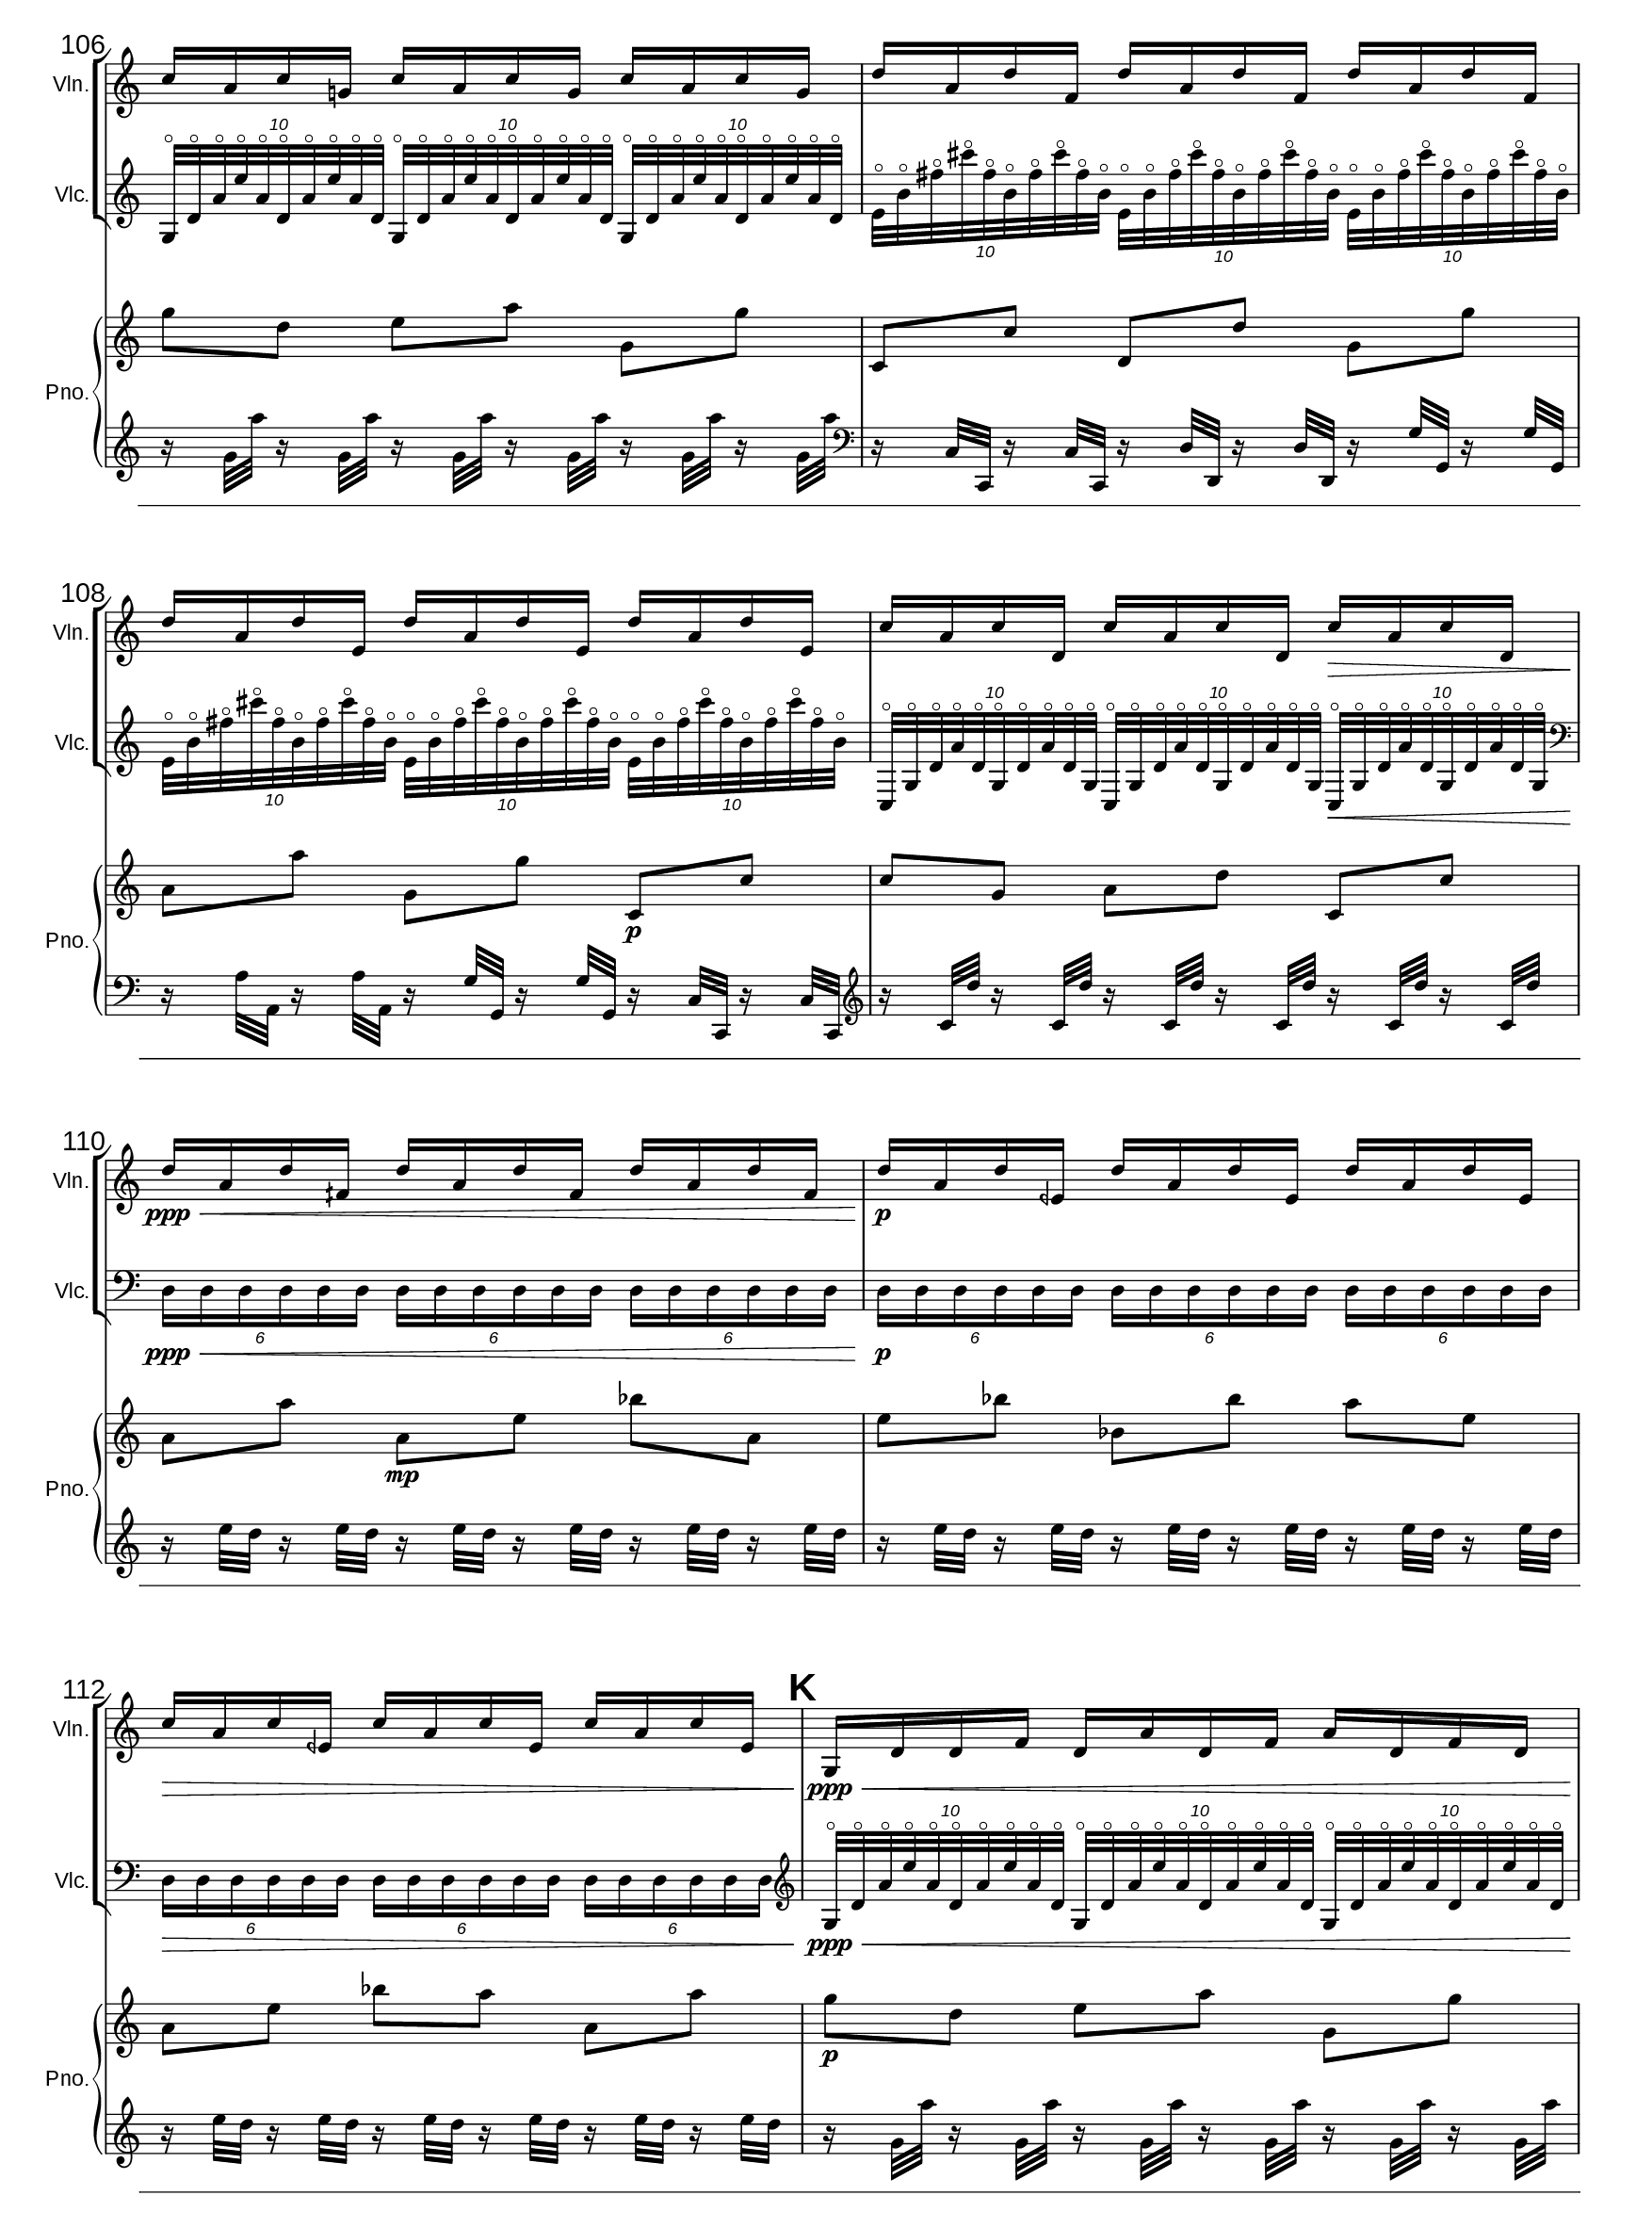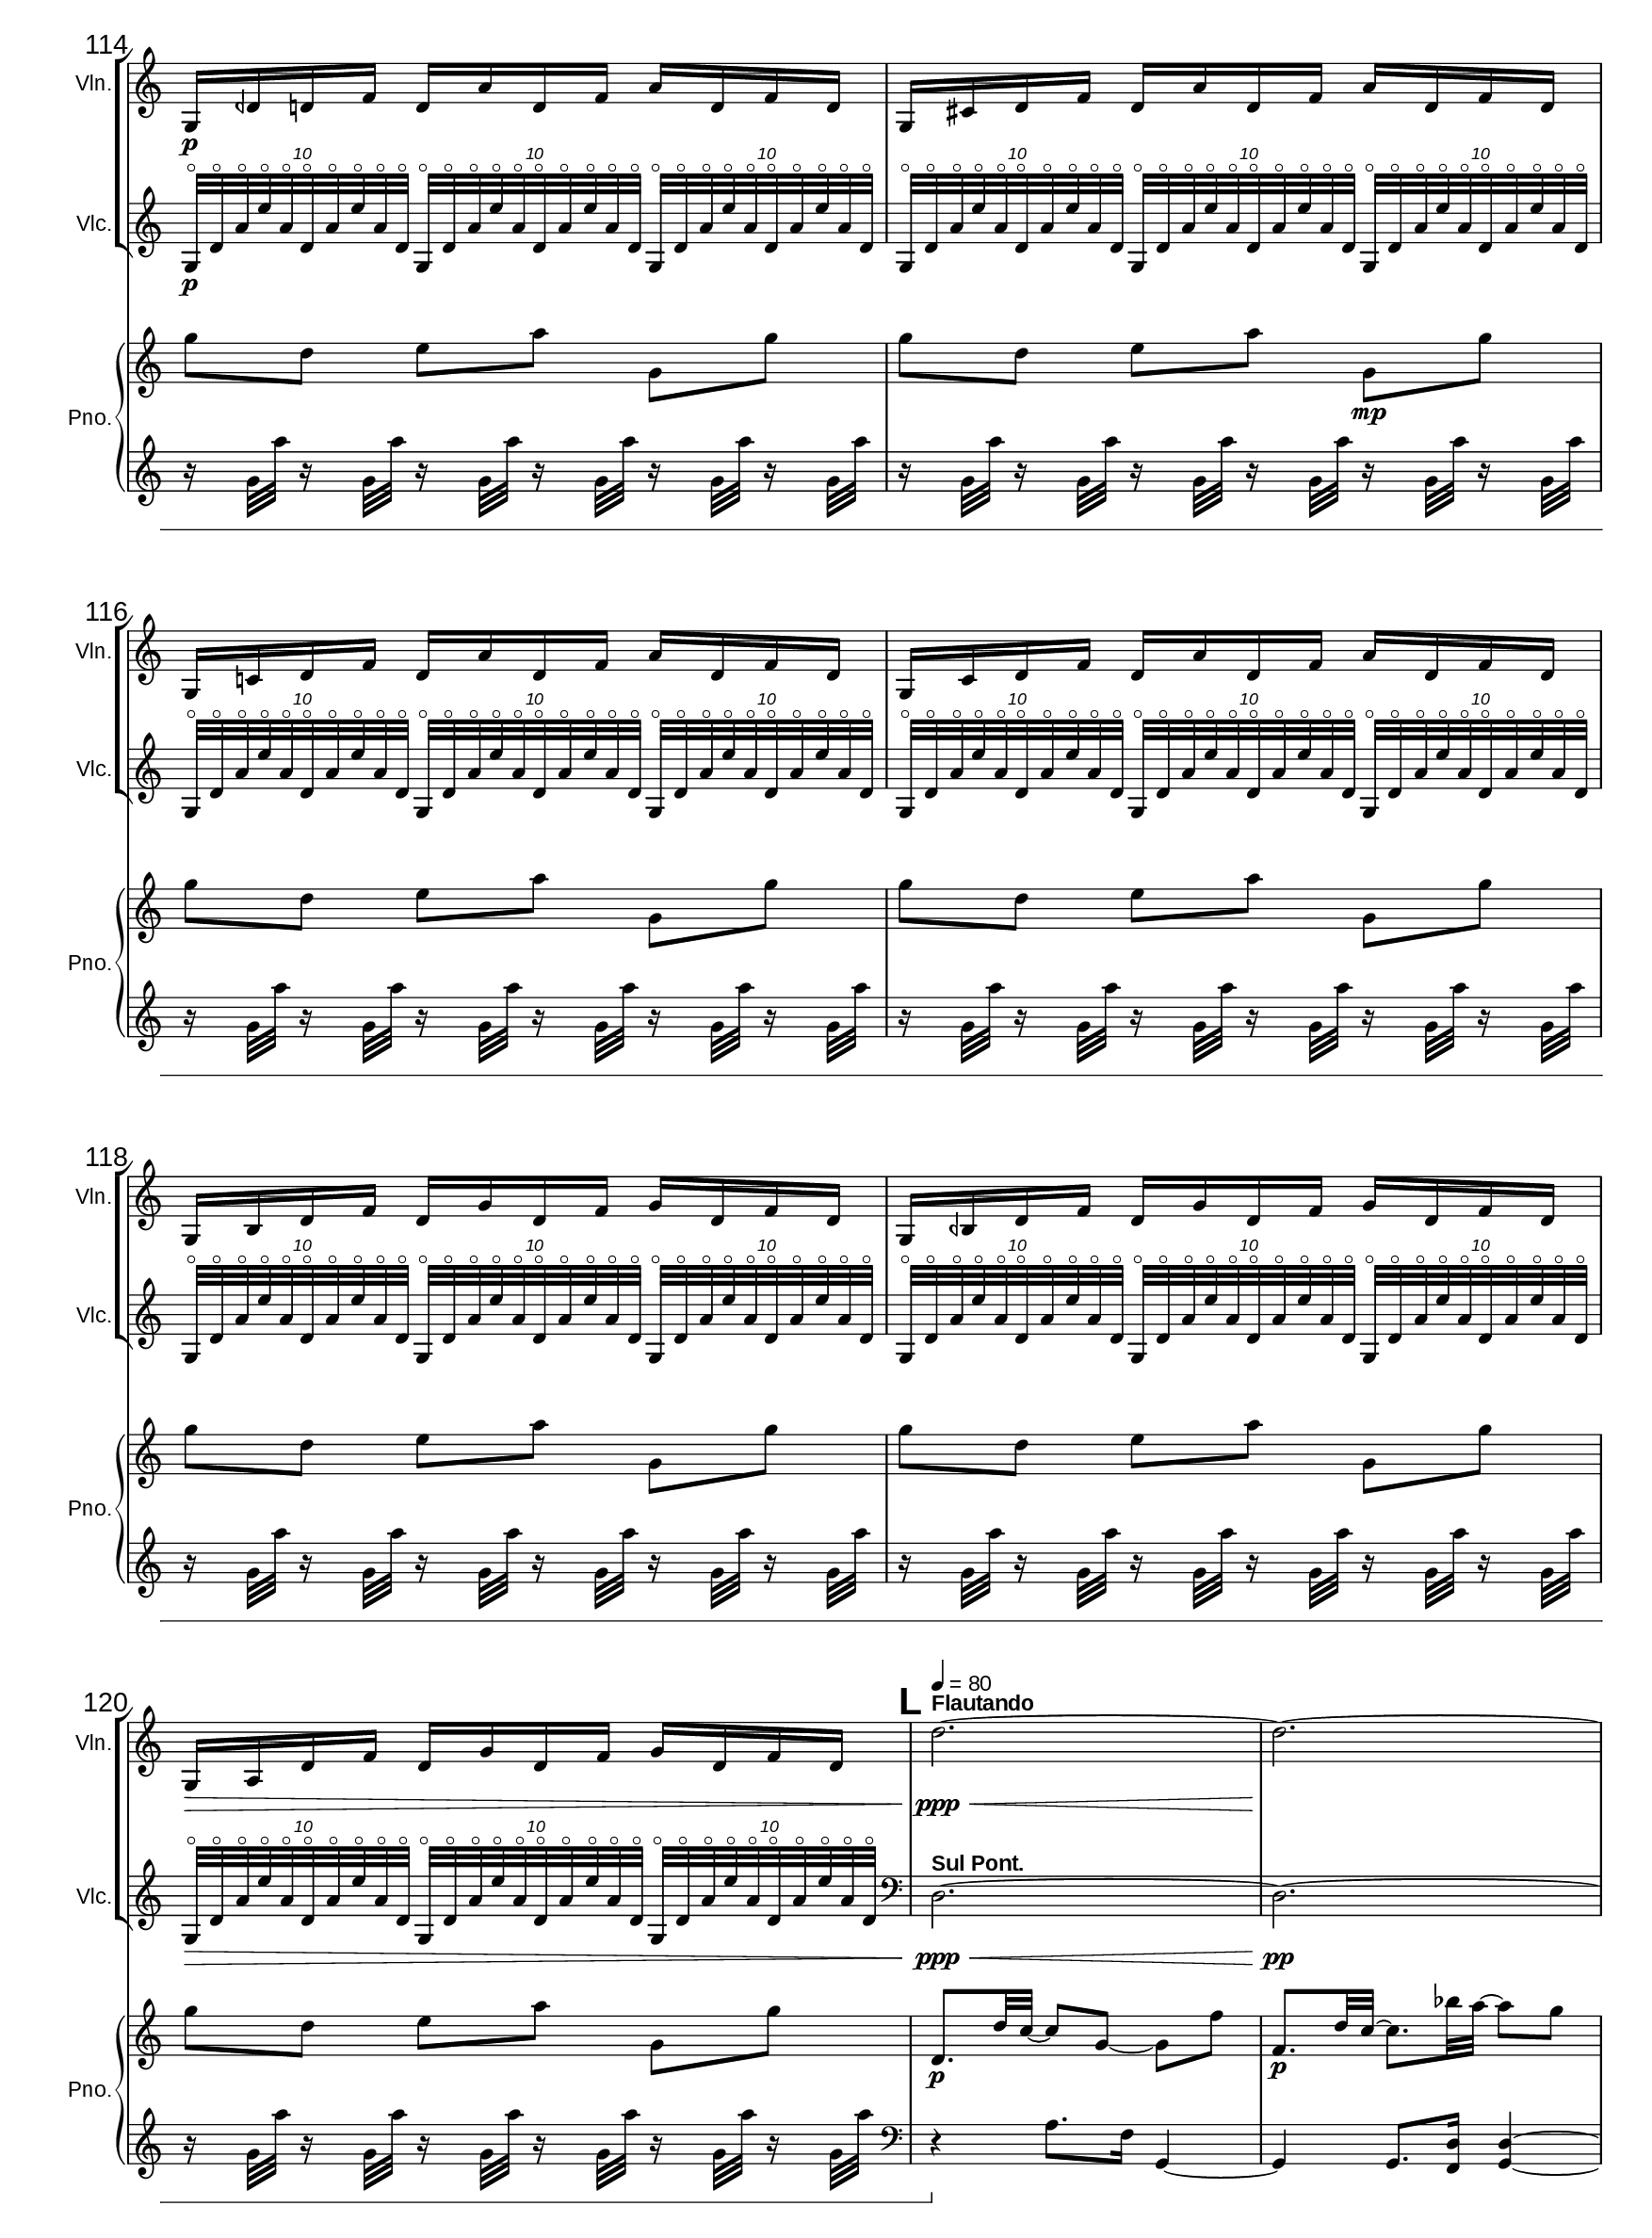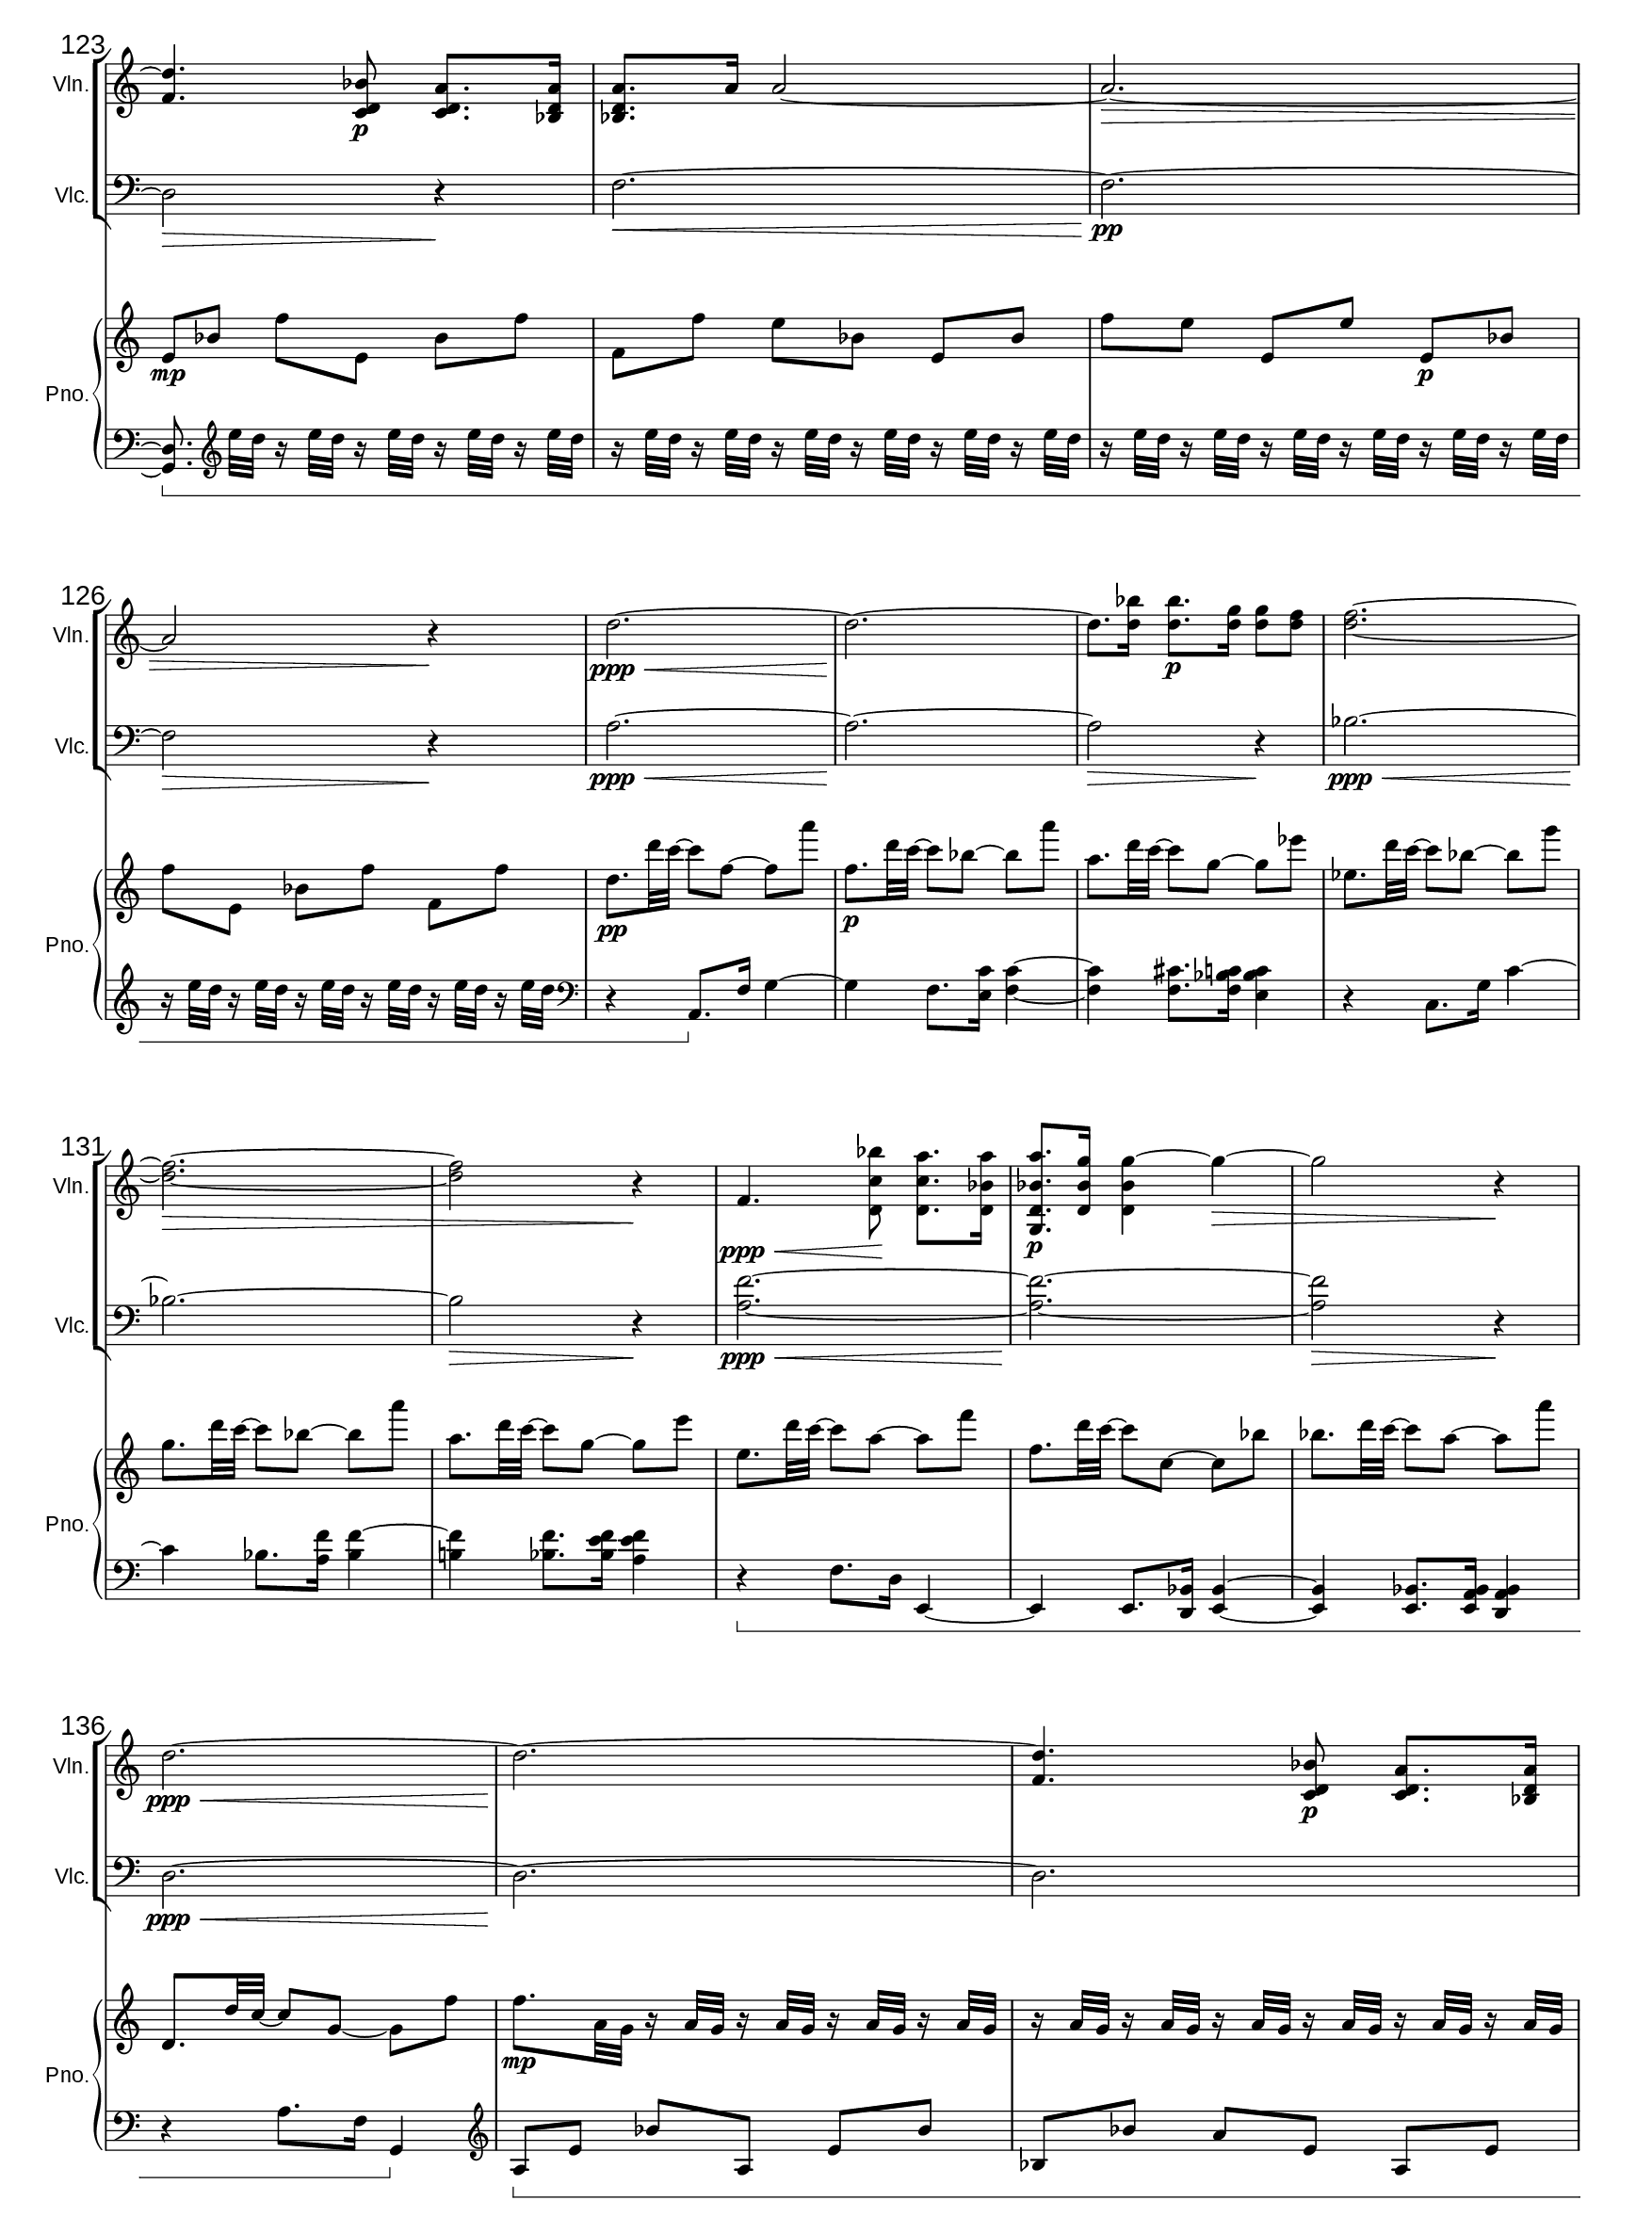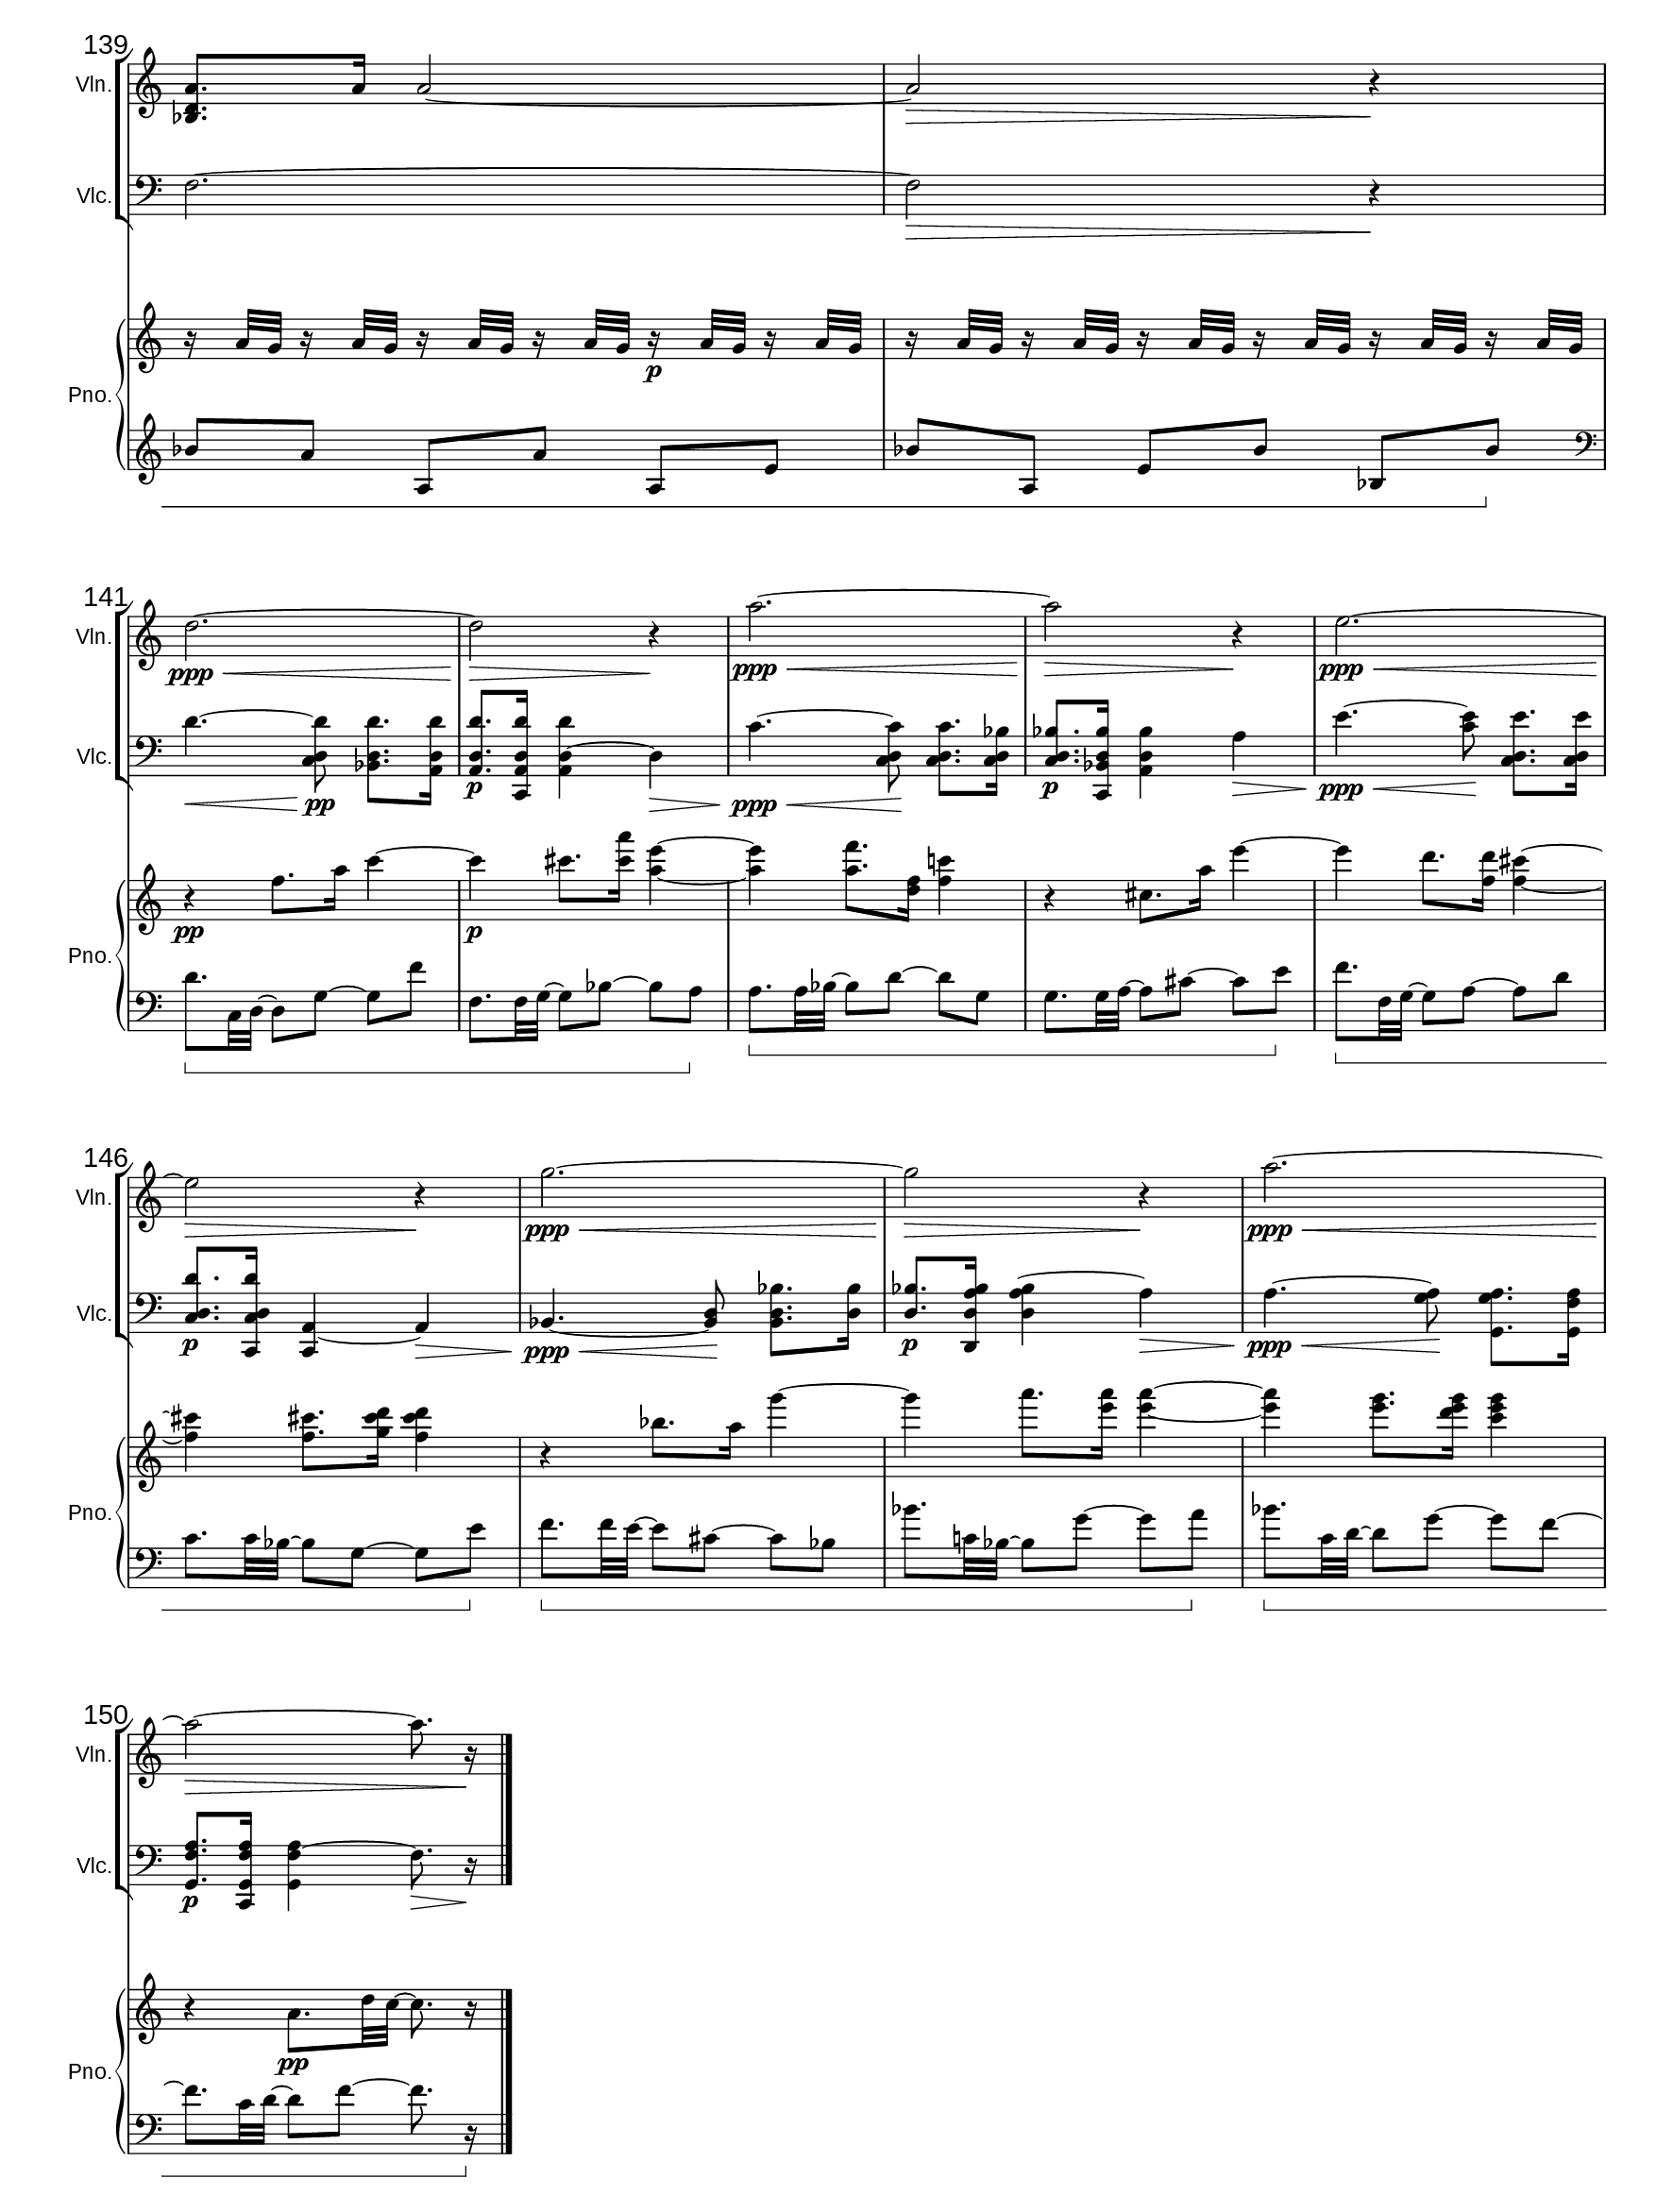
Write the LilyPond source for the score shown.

\version "2.18.2"

\version "2.18.2"

partVlnCuiOne = {
{
	\key c \major
	\time 3/4
	\tempo 4 = 80
	\clef treble
	\set Staff.midiInstrument = #"violin"
	\accidentalStyle modern
	 
	% Bar1

	d''2.^\markup{\bold{Flautando}}\ppp\< ~ | d''2.\!\pp  ~ | 
	<f' d''>4. <c' d' bes'>8\p <c' d' a'>8.[ <bes d' a'>16] |
	<bes d' a'>8.[ a'16] a'2 ~ |
	a'2.\> ~ |
	
	% Bar6
	a'2 r4\! |
	d''2.\ppp\< ~ | 
	d''2.\! ~ |
	d''8.[ <d'' bes''>16] <d'' bes''>8.[\p <d'' g''>16] <d'' g''>8[ <d'' f''>] |
	<d'' f''>2. ~ |
	
	% Bar 11
	<d'' f''>2.\> ~ |
	<d'' f''>2 r4\! | 
	f'4.\ppp\< <d' c'' bes''>8\! <d' c'' a''>8.[ <d' bes' a''>16] |
	<g d' bes' a''>8.[\p <d' bes' g''>16] <d' bes' g''>4 ~ g''4\> ~ |
	g''2 r4\! |
	
	
	% Bar16
	d''2.\ppp\< ~ | d''2\!\> r4\! |
	a''2.\ppp\< ~ | a''2\!\> r4\! |
	e''2.\ppp\< ~ | 
	
	e''2\!\> r4\! | 
	g''2.\ppp\< ~ | g''2\!\> r4\! |
	a''2.\ppp\< ~ | a''2\!\> r4\! |
	
	\break
	
	% Bar 26
	\clef treble 
	\mark #1
	\tempo 4 = 40
	feh''16[\ppp\<^\markup{\bold{Ord.}} e'' dis'' e''] feh''16[ e'' dis'' e''] feh''16[ e'' dis'' e''] |
	e''16[\!\p e'' eeh'' e''] e''16[ e'' eeh'' e''] e''16[ e'' eeh'' e''] |
	e''16[ e'' g'' e''] feh''16[ e'' g'' e''] a''16[ e'' feh'' e''] | 
	feh''16[ e'' dis'' e''] feh''16[ e'' dis'' e''] feh''16[ e'' dis'' e''] |
	e''16[ e'' eeh'' e''] e''16[ e'' eeh'' e''] e''16[\> e'' eeh'' e''] |
	
	% Bar 31
	g''16[\!\pp e'' e'' e''] dis''16[ e'' e'' e''] fis''16[ e'' dis'' e''] | 
	e''16[ e'' g'' e''] fis''16[ e'' g'' e''] a''16[ e'' fis'' e''] | 
	g''16[ e'' e'' e''] dis''16[ e'' e'' e''] fis''16[ e'' dis'' e''] | 
	e''16[ e'' g'' e''] fis''16[ e'' g'' e''] a''16[ e'' fis'' e''] | 
	e''16[ e'' g'' e''] fis''16[ e'' g'' e''] a''16[ e'' fis'' e''] |
	
	\mark #2
	<c' c''>4. <d' d''>4. |
	<c' c''>4. <a' a''>4. |
	<g' g''>4. <d' d''>4.\> |
	
	% Bar 39
	
	e''16[\!\ppp\< e'' g'' e''] feh''16[ e'' g'' e''] a''16[ e'' feh'' e'']
	e''16[\!\p e'' g'' e''] feh''16[ e'' g'' e''] a''16[ e'' feh'' e'']
	g''16[ e'' g'' eeh''] g''16[ e'' g'' eeh''] g''16[\> e'' g'' eeh''] |
	
	<g g'>4.\!\pp <a a'>4. |
	<c' c''>4. <d' d''>4. |
	\mark #3
	<c' c''>4. <a' a''>4.\> |
	

	% Bar 45
				
	a''16[\!\ppp\< e'' a'' cih''] a''16[ e'' a'' cih''] a''16[ e'' a'' cih''] |
	a''16[\!\p e'' a'' c''] a''16[ e'' a'' c''] a''16[ e'' a'' c''] |
	a''16[ e'' a'' beh'] a''16[ e'' a'' beh'] a''16[ e'' a'' beh'] |
	g''16[ e'' g'' beh'] g''16[ e'' g'' beh'] g''16[ e'' g'' beh'] |
	feh''16[ e'' feh'' g'] feh''16[ e'' feh'' g'] feh''16[ e'' feh'' g'] |
	eeh''16[ e'' eeh'' fis'] eeh''16[ e'' eeh'' fis'] eeh''16[ e'' eeh'' fis'] |
	eeh''16[ e'' eeh'' fis'] eeh''16[ e'' eeh'' fis'] eeh''16[ e'' eeh'' fis'] |
	\mark #4
	e''16[\> e'' e'' g'] e''16[ e'' e'' g'] e''16[ e'' e'' g'] |
	g''16[\!\pp e'' g'' a'] g''16[ e'' g'' a'] g''16[ e'' g'' a'] |
	fis''16[ e'' fis'' a'] fis''16[ e'' fis'' a'] fis''16[ e'' fis'' a'] |
	fis''16[ e'' fis'' g'] fis''16[ e'' fis'' g'] fis''16[ e'' fis'' g'] |
	
	\mark #5
	g16[\p d' d' f'] d'16[ a' d' f'] a'16[ d' f' d']
	g16[ deh' d' f'] d'16[ a' d' f'] a'16[ d' f' d']
	g16[ cis' d' f'] d'16[ a' d' f'] a'16[ d' f' d']
	g16[ c' d' f'] d'16[ a' d' f'] a'16[ d' f' d']
	g16[ c' d' f'] d'16[ a' d' f'] a'16[ d' f' d']
	g16[ b d' f'] d'16[ g' d' f'] g'16[ d' f' d']
	g16[ beh d' f'] d'16[ g' d' f'] g'16[ d' f' d']
	g16[ a d' f'] d'16[ g' d' f'] g'16[ d' f' d']
	
        \break 
        
	\mark #6
	
	\tempo 4 = 80
	a''2.^\markup{\bold{Flautando}}\ppp\< ~ | a''2.\!\pp  ~ | 
	<c'' a''>4. <g' a' f''>8\p <g' a' e''>8.[ <f' a' e''>16] |
	<f' a' e''>8.[ e''16] e''2 ~ |
	e''2.\> ~ |
	
	% Bar6
	e''2 r4\! |
	a''2.\ppp\< ~ | 
	a''2.\! ~ |
	a''8.[ <f'' a''>16] <f'' a''>8.[\p <c'' a''>16] <c'' a''>8[ <a' c''>] ~ |
	<a' c''>2\> r4\! |
	
	a'2.\ppp\< ~ | a'2\!\> r4\! |
	e''2.\ppp\< ~ | e''2\!\> r4\! |
	d''2.\ppp\< ~ | 
	
	d''2\!\> r4\! | 
	d''2.\ppp\< ~ | d''2\!\> r4\! |
	e''2.\ppp\< ~ | e''2\!\> r4\! |
	
	a'2.\ppp\< ~ | a'2\!\> r4\! |
	a'2.\ppp\< ~ | a'2.\!\> ~ |
	a'2 r4\! | 
	
	\pageBreak
	
	\mark #7
	\tempo 4 = 40
	beseh'16[\ppp\<^\markup{\bold{Ord.}} a' gis' a'] beseh'16[ a' gis' a'] beseh'16[ a' gis' a'] |
	a'16[\!\p a' aeh' a'] a'16[ a' aeh' a'] a'16[ a' aeh' a'] |
	a'16[ a' c'' a'] beseh'16[ a' c'' a'] d''16[ a' beseh' a'] |
	beseh'16[ a' gis' a'] beseh'16[ a' gis' a'] beseh'16[ a' gis' a'] |
	a'16[\> a' aeh' a'] a'16[ a' aeh' a'] a'16[ a' aeh' a'] | 
	
	
	<c' c''>4.\!\pp <d' d''>4. |
	<c' c''>4. <a' a''>4. |
	<g' g''>4. <d' d''>4. |
	
	\mark #8
	\barNumberCheck #97
	a'16[ a' c'' a'] b'16[ a' c'' a'] d''16[ a' b' a'] |
	c''16[\> a' a' a'] gis'16[ a' a' a'] b'16[ a' gis' a'] | 
 	

	
	a'16[\!\ppp\< a' c'' a'] beseh'16[ a' c'' a'] d''16[ a' beseh' a'] |
	a'16[\p a' c'' a'] beseh'16[ a' c'' a'] d''16[ a' beseh' a'] | 
	c''16\>[ a' c'' aeh'] c''16[ a' c'' aeh'] c''16[ a' c'' aeh'] |
	
	c''16[\!\pp a' a' a'] gis'16[ a' a' a'] b'16[ a' gis' a']
	a'16[ a' c'' a'] b'16[ a' c'' a'] d''16[ a' b' a'] | 
	c''16[ a' c'' a'] c''16[ a' c'' a'] c''16[ a' c'' a'] |
	
	\mark #9
	\barNumberCheck #105
	c''16[ a' c'' gis'] c''16[ a' c'' gis'] c''16[ a' c'' gis'] |
	c''16[ a' c'' g'] c''16[ a' c'' g'] c''16[ a' c'' g'] |
	d''16[ a' d'' f'] d''16[ a' d'' f'] d''16[ a' d'' f'] |
	d''16[ a' d'' e'] d''16[ a' d'' e'] d''16[ a' d'' e'] |
	c''16[ a' c'' d'] c''16[ a' c'' d'] c''16[\> a' c'' d'] |
			
	d''16[\!\ppp\< a' d'' fih'] d''16[ a' d'' fih'] d''16[ a' d'' fih'] |
	d''16[\p a' d'' eeh'] d''16[ a' d'' eeh'] d''16[ a' d'' eeh'] |
	c''16[\> a' c'' eeh'] c''16[ a' c'' eeh'] c''16[ a' c'' eeh'] |
	
	\mark #10
	\barNumberCheck #113
	g16[\!\ppp\< d' d' f'] d'16[ a' d' f'] a'16[ d' f' d']
	g16[\!\p deh' d' f'] d'16[ a' d' f'] a'16[ d' f' d']
	g16[ cis' d' f'] d'16[ a' d' f'] a'16[ d' f' d']
	g16[ c' d' f'] d'16[ a' d' f'] a'16[ d' f' d']
	g16[ c' d' f'] d'16[ a' d' f'] a'16[ d' f' d']
	g16[ b d' f'] d'16[ g' d' f'] g'16[ d' f' d']
	g16[ beh d' f'] d'16[ g' d' f'] g'16[ d' f' d']
	g16[\> a d' f'] d'16[ g' d' f'] g'16[ d' f' d']
	
	\mark #11
	\barNumberCheck #121
	\tempo 4 = 80
	d''2.\!\ppp^\markup{\bold{Flautando}}\< ~ | d''2.\!  ~ | 
	<f' d''>4. <c' d' bes'>8\p <c' d' a'>8.[ <bes d' a'>16] |
	<bes d' a'>8.[ a'16] a'2 ~ |
	a'2.\> ~ |
	
	% Bar6
	a'2 r4\! |
	d''2.\ppp\< ~ | 
	d''2.\! ~ |
	d''8.[ <d'' bes''>16] <d'' bes''>8.[\p <d'' g''>16] <d'' g''>8[ <d'' f''>] |
	<d'' f''>2. ~ |
	
	% Bar 11
	<d'' f''>2.\> ~ |
	<d'' f''>2 r4\! | 
	f'4.\ppp\< <d' c'' bes''>8\! <d' c'' a''>8.[ <d' bes' a''>16] |
	<g d' bes' a''>8.[\p <d' bes' g''>16] <d' bes' g''>4 ~ g''4\> ~ |
	g''2 r4\! |
	
	d''2.\ppp\< ~ | d''2.\!  ~ | 
	<f' d''>4. <c' d' bes'>8\p <c' d' a'>8.[ <bes d' a'>16] |
	<bes d' a'>8.[ a'16] a'2 ~ |
	a'2\> r4\! |
	
	\break
	
	d''2.\ppp\< ~ | d''2\!\> r4\! |
	a''2.\ppp\< ~ | a''2\!\> r4\! |
	e''2.\ppp\< ~ | 
	
	e''2\!\> r4\! | 
	g''2.\ppp\< ~ | g''2\!\> r4\! |
	a''2.\ppp\< ~ | a''2\!\> ~ a''8. r16\! |
	
    \bar "|."

        }
	}

\version "2.18.2"

partVlcCuiOne = {
{
	\key c \major
	\time 3/4
	\tempo 4 = 80
	\clef bass
	\set Staff.midiInstrument = #"violin"
	 \accidentalStyle modern
	
	% Bar1
	
	d2.^\markup{\bold{Sul Pont.}}\ppp\< ~ | d2.\!\pp ~ | d2\> r4\! |
        f2.\ppp\< ~ | f2.\! ~ |
        
        % Bar6
        f2\> r4\! | 
	a2.\ppp\< ~ |
	a2.\! ~ |
        a2\> r4\! |
        bes2.\ppp\< ~ |
        
        % Bar 11
        bes2.\! ~ | 
	bes2\> r4\! |
	<a f'>2.\ppp\< ~ |
        <a f'>2.\! ~ |
        <a f'>2\> r4\! |
        
        % Bar 16
        d'4.\ppp\< ~ <c d d'>8\! <bes, d d'>8.[ <a, d d'>16] |
	<a, d d'>8.[\p <c, a, d d'>16] <a, d d'>4 ~ d4\> |
	
	c'4.\ppp\< ~ <c d c'>8\! <c d c'>8.[ <c d bes>16] |
	<c d bes>8.[\p <c, bes, d bes>16] <a, d bes>4 a4\> |
	
	e'4.\ppp\< ~ <c' e'>8\! <c d e'>8.[ <c d e'>16] |
	<c d d'>8.[\p <c, c d d'>16] <c, a,>4 ~ a,4\> |
	
	bes,4.\ppp\< ~ <bes, d>8\! <bes, d bes>8.[ <d bes>16] |
	<d bes>8.[\p <d, bes d a>16] <bes d a>4 ~ a4\> |
	
	a4.\ppp\< ~ <g a>8\! <g, g a>8.[ <g, f a>16] |
	<g, f a>8.[\p <c, g, f a>16] <g, f a>4 ~ g,8.\> r16\! |
	
	 
	% Bar 26
	\clef bass
        \mark #1
        \tempo 4 = 40
	\tuplet 6/4 { a16[\ppp\<^\markup{\bold{Ord.}} a a a a a] } \tuplet 6/4 { a16[ a a a a a] } \tuplet 6/4 { a16[ a a a a a] } | 
	\tuplet 6/4 { a16[\!\p a a a a a] } \tuplet 6/4 { a16[ a a a a a] } \tuplet 6/4 { a16[ a a a a a] } |
	\tuplet 6/4 { a16[ a a a a a] } \tuplet 6/4 { a16[ a a a a a] } \tuplet 6/4 { a16[ a a a a a] } |
	\tuplet 6/4 { a16[ a a a a a] } \tuplet 6/4 { a16[ a a a a a] } \tuplet 6/4 { a16[ a a a a a] } |
	\tuplet 6/4 { a16[ a a a a a] } \tuplet 6/4 { a16[ a a a a a] } \tuplet 6/4 { a16[\> a a a a a] } |
	
	% Bar 31
	\tuplet 10/8 { c,32[\!\pp g, d a d g, d a d g, ] } 
	\tuplet 10/8 { c,32[ g, d a d g, d a d g, ] } 
	\tuplet 10/8 { c,32[ g, d a d g, d a d g, ] } |
	
	\clef treble
	\tuplet 10/8 { g32[\flageolet d'\flageolet a'\flageolet e''\flageolet a'\flageolet d'\flageolet a'\flageolet e''\flageolet a'\flageolet d'\flageolet ] } 
	\tuplet 10/8 { g32[\flageolet d'\flageolet a'\flageolet e''\flageolet a'\flageolet d'\flageolet a'\flageolet e''\flageolet a'\flageolet d'\flageolet ] } 
	\tuplet 10/8 { g32[\flageolet d'\flageolet a'\flageolet e''\flageolet a'\flageolet d'\flageolet a'\flageolet e''\flageolet a'\flageolet d'\flageolet ] } |
	
	\tuplet 10/8 { c32[\flageolet g\flageolet d'\flageolet a'\flageolet d'\flageolet g\flageolet d'\flageolet a'\flageolet d'\flageolet g\flageolet ] } 
	\tuplet 10/8 { c32[\flageolet g\flageolet d'\flageolet a'\flageolet d'\flageolet g\flageolet d'\flageolet a'\flageolet d'\flageolet g\flageolet ] } 
	\tuplet 10/8 { c32[\flageolet g\flageolet d'\flageolet a'\flageolet d'\flageolet g\flageolet d'\flageolet a'\flageolet d'\flageolet g\flageolet ] } |
	
	\tuplet 10/8 { g32[\flageolet d'\flageolet a'\flageolet e''\flageolet a'\flageolet d'\flageolet a'\flageolet e''\flageolet a'\flageolet d'\flageolet ] } 
	\tuplet 10/8 { g32[\flageolet d'\flageolet a'\flageolet e''\flageolet a'\flageolet d'\flageolet a'\flageolet e''\flageolet a'\flageolet d'\flageolet ] } 
	\tuplet 10/8 { g32[\flageolet d'\flageolet a'\flageolet e''\flageolet a'\flageolet d'\flageolet a'\flageolet e''\flageolet a'\flageolet d'\flageolet ] } |
		
	\tuplet 10/8 { c32[\flageolet g\flageolet d'\flageolet a'\flageolet d'\flageolet g\flageolet d'\flageolet a'\flageolet d'\flageolet g\flageolet ] } 
	\tuplet 10/8 { c32[\flageolet g\flageolet d'\flageolet a'\flageolet d'\flageolet g\flageolet d'\flageolet a'\flageolet d'\flageolet g\flageolet ] } 
	\tuplet 10/8 { c32[\flageolet g\flageolet d'\flageolet a'\flageolet d'\flageolet g\flageolet d'\flageolet a'\flageolet d'\flageolet g\flageolet ] } |
	
	\mark #2
	\tuplet 10/8 { c32[\flageolet g\flageolet d'\flageolet a'\flageolet d'\flageolet g\flageolet d'\flageolet a'\flageolet d'\flageolet g\flageolet ] } 
	\tuplet 10/8 { c32[\flageolet g\flageolet d'\flageolet a'\flageolet d'\flageolet g\flageolet d'\flageolet a'\flageolet d'\flageolet g\flageolet ] } 
	\tuplet 10/8 { c32[\flageolet g\flageolet d'\flageolet a'\flageolet d'\flageolet g\flageolet d'\flageolet a'\flageolet d'\flageolet g\flageolet ] } |
	
        
	\tuplet 10/8 { e'32[\flageolet b'\flageolet fis''\flageolet cis'''\flageolet fis''\flageolet b'\flageolet fis''\flageolet cis'''\flageolet fis''\flageolet b'\flageolet ] } 
	\tuplet 10/8 { e'32[\flageolet b'\flageolet fis''\flageolet cis'''\flageolet fis''\flageolet b'\flageolet fis''\flageolet cis'''\flageolet fis''\flageolet b'\flageolet ] } 
	\tuplet 10/8 { e'32[\flageolet b'\flageolet fis''\flageolet cis'''\flageolet fis''\flageolet b'\flageolet fis''\flageolet cis'''\flageolet fis''\flageolet b'\flageolet ] } |
	
	\tuplet 10/8 { e'32[\flageolet\> b'\flageolet fis''\flageolet cis'''\flageolet fis''\flageolet b'\flageolet fis''\flageolet cis'''\flageolet fis''\flageolet b'\flageolet ] } 
	\tuplet 10/8 { e'32[\flageolet b'\flageolet fis''\flageolet cis'''\flageolet fis''\flageolet b'\flageolet fis''\flageolet cis'''\flageolet fis''\flageolet b'\flageolet ] } 
	\tuplet 10/8 { e'32[\flageolet b'\flageolet fis''\flageolet cis'''\flageolet fis''\flageolet b'\flageolet fis''\flageolet cis'''\flageolet fis''\flageolet b'\flageolet ] } |
	
	
	
	% Bar 39
	\tuplet 6/4 { a16[\!\ppp\< a a a a a] } \tuplet 6/4 { a16[ a a a a a] } \tuplet 6/4 { a16[ a a a a a] } |
	\tuplet 6/4 { a16[\!\p a a a a a] } \tuplet 6/4 { a16[ a a a a a] } \tuplet 6/4 { a16[ a a a a a] } |
	\tuplet 6/4 { a16[ a a a a a] } \tuplet 6/4 { a16[ a a a a a] } \tuplet 6/4 { a16[\> a a a a a] } |
	
	
	\tuplet 10/8 { g32[\flageolet\!\pp d'\flageolet a'\flageolet e''\flageolet a'\flageolet d'\flageolet a'\flageolet e''\flageolet a'\flageolet d'\flageolet ] } 
	\tuplet 10/8 { g32[\flageolet d'\flageolet a'\flageolet e''\flageolet a'\flageolet d'\flageolet a'\flageolet e''\flageolet a'\flageolet d'\flageolet ] } 
	\tuplet 10/8 { g32[\flageolet d'\flageolet a'\flageolet e''\flageolet a'\flageolet d'\flageolet a'\flageolet e''\flageolet a'\flageolet d'\flageolet ] } |
		
	\tuplet 10/8 { g32[\flageolet d'\flageolet a'\flageolet e''\flageolet a'\flageolet d'\flageolet a'\flageolet e''\flageolet a'\flageolet d'\flageolet ] } 
	\tuplet 10/8 { g32[\flageolet d'\flageolet a'\flageolet e''\flageolet a'\flageolet d'\flageolet a'\flageolet e''\flageolet a'\flageolet d'\flageolet ] } 
	\tuplet 10/8 { g32[\flageolet d'\flageolet a'\flageolet e''\flageolet a'\flageolet d'\flageolet a'\flageolet e''\flageolet a'\flageolet d'\flageolet ] } |
        
        \mark #3
	\tuplet 10/8 { g32[\flageolet\> d'\flageolet a'\flageolet e''\flageolet a'\flageolet d'\flageolet a'\flageolet e''\flageolet a'\flageolet d'\flageolet ] } 
	\tuplet 10/8 { g32[\flageolet d'\flageolet a'\flageolet e''\flageolet a'\flageolet d'\flageolet a'\flageolet e''\flageolet a'\flageolet d'\flageolet ] } 
	\tuplet 10/8 { g32[\flageolet d'\flageolet a'\flageolet e''\flageolet a'\flageolet d'\flageolet a'\flageolet e''\flageolet a'\flageolet d'\flageolet ] } |
		

	% Bar 45
	\tuplet 6/4 { a16[\!\ppp\< a a a a a] } \tuplet 6/4 { a16[ a a a a a] } \tuplet 6/4 { a16[ a a a a a] } |
	\tuplet 6/4 { a16[\!\p a a a a a] } \tuplet 6/4 { a16[ a a a a a] } \tuplet 6/4 { a16[ a a a a a] } |
	\tuplet 6/4 { a16[ a a a a a] } \tuplet 6/4 { a16[ a a a a a] } \tuplet 6/4 { a16[ a a a a a] } |
	\tuplet 6/4 { a16[ a a a a a] } \tuplet 6/4 { a16[ a a a a a] } \tuplet 6/4 { a16[ a a a a a] } |
	\tuplet 6/4 { a16[ a a a a a] } \tuplet 6/4 { a16[ a a a a a] } \tuplet 6/4 { a16[ a a a a a] } |
	\tuplet 6/4 { a16[ a a a a a] } \tuplet 6/4 { a16[ a a a a a] } \tuplet 6/4 { a16[ a a a a a] } |
	\tuplet 6/4 { a16[ a a a a a] } \tuplet 6/4 { a16[ a a a a a] } \tuplet 6/4 { a16[ a a a a a] } |
	\mark #4
	\tuplet 6/4 { a16[\> a a a a a] } \tuplet 6/4 { a16[ a a a a a] } \tuplet 6/4 { a16[ a a a a a] } |


	% Bar 53
	\ottava #1
	\tuplet 10/8 { beseh'32[\flageolet\!\pp feh''\flageolet ceh'''\flageolet geh'''\flageolet ceh'''\flageolet feh''\flageolet ceh'''\flageolet geh'''\flageolet ceh'''\flageolet feh''\flageolet ] } 
	\tuplet 10/8 { beseh'32[\flageolet feh''\flageolet ceh'''\flageolet geh'''\flageolet ceh'''\flageolet feh''\flageolet ceh'''\flageolet geh'''\flageolet ceh'''\flageolet feh''\flageolet ] } 
	\tuplet 10/8 { beseh'32[\flageolet feh''\flageolet ceh'''\flageolet geh'''\flageolet ceh'''\flageolet feh''\flageolet ceh'''\flageolet geh'''\flageolet ceh'''\flageolet feh''\flageolet ] } |
	
	\tuplet 10/8 { beseh'32[\flageolet feh''\flageolet ceh'''\flageolet geh'''\flageolet ceh'''\flageolet feh''\flageolet ceh'''\flageolet geh'''\flageolet ceh'''\flageolet feh''\flageolet ] } 
	\tuplet 10/8 { beseh'32[\flageolet feh''\flageolet ceh'''\flageolet geh'''\flageolet ceh'''\flageolet feh''\flageolet ceh'''\flageolet geh'''\flageolet ceh'''\flageolet feh''\flageolet ] } 
	\tuplet 10/8 { beseh'32[\flageolet feh''\flageolet ceh'''\flageolet geh'''\flageolet ceh'''\flageolet feh''\flageolet ceh'''\flageolet geh'''\flageolet ceh'''\flageolet feh''\flageolet ] } |
	
	\tuplet 10/8 { beseh'32[\flageolet feh''\flageolet ceh'''\flageolet geh'''\flageolet ceh'''\flageolet feh''\flageolet ceh'''\flageolet geh'''\flageolet ceh'''\flageolet feh''\flageolet ] } 
	\tuplet 10/8 { beseh'32[\flageolet feh''\flageolet ceh'''\flageolet geh'''\flageolet ceh'''\flageolet feh''\flageolet ceh'''\flageolet geh'''\flageolet ceh'''\flageolet feh''\flageolet ] } 
	\tuplet 10/8 { beseh'32[\flageolet feh''\flageolet ceh'''\flageolet geh'''\flageolet ceh'''\flageolet feh''\flageolet ceh'''\flageolet geh'''\flageolet ceh'''\flageolet feh''\flageolet ] } |
	\ottava #0
	
        \mark #5
        \clef bass
	<c a>2.\p ~
	<c a>2.
	<c gis>2. ~
	<c gis>2.

	
	<c g>2. ~ |
	<c g>2. ~ |
	<c g>2. ~ |
	<c g>2. |
	%}
	\break

	\mark #6
	
	\tempo 4 = 80
	a,2.^\markup{\bold{Sul Pont.}}\ppp\< ~ | a,2.\!\pp ~ | a,2\> r4\! |
        c2.\ppp\< ~ | c2.\! ~ |
        
        % Bar6
        c2\> r4\! | 
	f2.\ppp\< ~ |
	f2.\! ~ |
        f2. ~ |
        f2\> r4\! |
	
	a4.\ppp\< ~ <g, a a>8\! <a, g a>8.[ <e, a, a>16] |
	<a, f a>8.[\p <e, a, f a>16] <d, b, d>4 ~ d4\> |
	
	g4.\ppp\< <g, a, f>8\! <g, g>8.[ <g, a>16] |
	<f, g, a>8.[\p <f, g, g a>16] <a, f a>4 ~ f4\> |
	
	bes4.\ppp\< ~ <g bes>8\! <g, g bes>8.[ <g, f bes>16] |
	<g, f bes>8.[\p <c, g, e bes>16] <g, e>4 ~ e4\> |
	
	f4.\ppp\< ~ <f a,>8\! <a, f>8.[ <a, f e'>16] |
	<a, f e'>8.[\p <c, a f e'>16] <c a>4 ~ a4\> |
	
	e4.\ppp\< ~ <d e>8\! <d, d e>8.[ <d, c e>16] |
	<d, c e>8.[\p <d, c e a>16] <c e>4 ~ c8.\> r16\! |
	
	a4.\ppp\< ~ <g a>8\! <f a>8.[ <g, f a>16] |
	<g, f a>8.[\p <d, g, f a>16] <e, g,>4 ~ e,4\> |
	
	e,4.\ppp\< ~ <e, d>8\! <e, c>8.[ <d, c d>16] |
	<d, c>8.[\p <d, g, g a>16] <g a>4 a4~\> |
	
	a2 r4\! |
	
	\pageBreak
	

	
	\tempo 4 = 40
	\mark #7
	\tuplet 6/4 { d16[\ppp\<^\markup{\bold{Ord.}} d d d d d] } \tuplet 6/4 { d16[ d d d d d] } \tuplet 6/4 { d16[ d d d d d] } |
	\tuplet 6/4 { d16[\!\p d d d d d] } \tuplet 6/4 { d16[ d d d d d] } \tuplet 6/4 { d16[ d d d d d] } |
	\tuplet 6/4 { d16[ d d d d d] } \tuplet 6/4 { d16[ d d d d d] } \tuplet 6/4 { d16[ d d d d d] } |
	\tuplet 6/4 { d16[ d d d d d] } \tuplet 6/4 { d16[ d d d d d] } \tuplet 6/4 { d16[ d d d d d] } |
	\tuplet 6/4 { d16[\> d d d d d] } \tuplet 6/4 { d16[ d d d d d] } \tuplet 6/4 { d16[ d d d d d] } |
	
	\clef treble 
	\ottava #1
	\tuplet 10/8 { c''32[\flageolet\!\pp g''\flageolet d'''\flageolet a'''\flageolet d'''\flageolet g''\flageolet d'''\flageolet a'''\flageolet d'''\flageolet g''\flageolet ] } 
	\tuplet 10/8 { c''32[\flageolet g''\flageolet d'''\flageolet a'''\flageolet d'''\flageolet g''\flageolet d'''\flageolet a'''\flageolet d'''\flageolet g''\flageolet ] } 
	\tuplet 10/8 { c''32[\flageolet g''\flageolet d'''\flageolet a'''\flageolet d'''\flageolet g''\flageolet d'''\flageolet a'''\flageolet d'''\flageolet g''\flageolet ] } |
	
	
	\tuplet 10/8 { beseh'32[\flageolet feh''\flageolet ceh'''\flageolet geh'''\flageolet ceh'''\flageolet feh''\flageolet ceh'''\flageolet geh'''\flageolet ceh'''\flageolet feh''\flageolet ] } 
	\tuplet 10/8 { beseh'32[\flageolet feh''\flageolet ceh'''\flageolet geh'''\flageolet ceh'''\flageolet feh''\flageolet ceh'''\flageolet geh'''\flageolet ceh'''\flageolet feh''\flageolet ] } 
	\tuplet 10/8 { beseh'32[\flageolet feh''\flageolet ceh'''\flageolet geh'''\flageolet ceh'''\flageolet feh''\flageolet ceh'''\flageolet geh'''\flageolet ceh'''\flageolet feh''\flageolet ] } |
	
	\tuplet 10/8 { c''32[\flageolet g''\flageolet d'''\flageolet a'''\flageolet d'''\flageolet g''\flageolet d'''\flageolet a'''\flageolet d'''\flageolet g''\flageolet ] } 
	\tuplet 10/8 { c''32[\flageolet g''\flageolet d'''\flageolet a'''\flageolet d'''\flageolet g''\flageolet d'''\flageolet a'''\flageolet d'''\flageolet g''\flageolet ] } 
	\tuplet 10/8 { c''32[\flageolet g''\flageolet d'''\flageolet a'''\flageolet d'''\flageolet g''\flageolet d'''\flageolet a'''\flageolet d'''\flageolet g''\flageolet ] } |
	\ottava #0
	
	\mark #8
	\tuplet 10/8 { g32[\flageolet d'\flageolet a'\flageolet e''\flageolet a'\flageolet d'\flageolet a'\flageolet e''\flageolet a'\flageolet d'\flageolet ] } 
	\tuplet 10/8 { g32[\flageolet d'\flageolet a'\flageolet e''\flageolet a'\flageolet d'\flageolet a'\flageolet e''\flageolet a'\flageolet d'\flageolet ] } 
	\tuplet 10/8 { g32[\flageolet d'\flageolet a'\flageolet e''\flageolet a'\flageolet d'\flageolet a'\flageolet e''\flageolet a'\flageolet d'\flageolet ] } |
        
		
	\ottava #1
	\tuplet 10/8 { beseh'32[\flageolet feh''\flageolet ceh'''\flageolet geh'''\flageolet ceh'''\flageolet feh''\flageolet ceh'''\flageolet geh'''\flageolet ceh'''\flageolet feh''\flageolet ] } 
	\tuplet 10/8 { beseh'32[\flageolet feh''\flageolet ceh'''\flageolet geh'''\flageolet ceh'''\flageolet feh''\flageolet ceh'''\flageolet geh'''\flageolet ceh'''\flageolet feh''\flageolet ] } 
	\tuplet 10/8 { beseh'32[\flageolet\> feh''\flageolet ceh'''\flageolet geh'''\flageolet ceh'''\flageolet feh''\flageolet ceh'''\flageolet geh'''\flageolet ceh'''\flageolet feh''\flageolet ] } |
	\ottava #0 
	
	\clef bass
	\tuplet 6/4 { d16[\!\ppp\< d d d d d] } \tuplet 6/4 { d16[ d d d d d] } \tuplet 6/4 { d16[ d d d d d] } |
	\tuplet 6/4 { d16[\!\p d d d d d] } \tuplet 6/4 { d16[ d d d d d] } \tuplet 6/4 { d16[ d d d d d] } |
	\tuplet 6/4 { d16[\> d d d d d] } \tuplet 6/4 { d16[ d d d d d] } \tuplet 6/4 { d16[ d d d d d] } |
	
	% Bar 62
	\ottava #1
	\clef treble 
	\tuplet 10/8 { ceh'''32[\flageolet\!\pp geh'''\flageolet ceh''''\flageolet eeseh''''\flageolet geh''''\flageolet ceh'''''\flageolet geh''''\flageolet eeseh''''\flageolet ceh''''\flageolet geh'''\flageolet ] } 
	\tuplet 10/8 { ceh'''32[\flageolet geh'''\flageolet ceh''''\flageolet eeseh''''\flageolet geh''''\flageolet ceh'''''\flageolet geh''''\flageolet eeseh''''\flageolet ceh''''\flageolet geh'''\flageolet ] } 
	\tuplet 10/8 { ceh'''32[\flageolet geh'''\flageolet ceh''''\flageolet eeseh''''\flageolet geh''''\flageolet ceh'''''\flageolet geh''''\flageolet eeseh''''\flageolet ceh''''\flageolet geh'''\flageolet ] } 
	\ottava #0
	
	\tuplet 10/8 { g32[\flageolet d'\flageolet a'\flageolet e''\flageolet a'\flageolet d'\flageolet a'\flageolet e''\flageolet a'\flageolet d'\flageolet ] } 
	\tuplet 10/8 { g32[\flageolet d'\flageolet a'\flageolet e''\flageolet a'\flageolet d'\flageolet a'\flageolet e''\flageolet a'\flageolet d'\flageolet ] } 
	\tuplet 10/8 { g32[\flageolet d'\flageolet a'\flageolet e''\flageolet a'\flageolet d'\flageolet a'\flageolet e''\flageolet a'\flageolet d'\flageolet ] } |
        
	\tuplet 10/8 { g32[\flageolet d'\flageolet a'\flageolet e''\flageolet a'\flageolet d'\flageolet a'\flageolet e''\flageolet a'\flageolet d'\flageolet ] } 
	\tuplet 10/8 { g32[\flageolet d'\flageolet a'\flageolet e''\flageolet a'\flageolet d'\flageolet a'\flageolet e''\flageolet a'\flageolet d'\flageolet ] } 
	\tuplet 10/8 { g32[\flageolet d'\flageolet a'\flageolet e''\flageolet a'\flageolet d'\flageolet a'\flageolet e''\flageolet a'\flageolet d'\flageolet ] } |
        
        \mark #9
	\tuplet 10/8 { e'32[\flageolet b'\flageolet fis''\flageolet cis'''\flageolet fis''\flageolet b'\flageolet fis''\flageolet cis'''\flageolet fis''\flageolet b'\flageolet ] } 
	\tuplet 10/8 { e'32[\flageolet b'\flageolet fis''\flageolet cis'''\flageolet fis''\flageolet b'\flageolet fis''\flageolet cis'''\flageolet fis''\flageolet b'\flageolet ] } 
	\tuplet 10/8 { e'32[\flageolet b'\flageolet fis''\flageolet cis'''\flageolet fis''\flageolet b'\flageolet fis''\flageolet cis'''\flageolet fis''\flageolet b'\flageolet ] } |
	
	\tuplet 10/8 { g32[\flageolet d'\flageolet a'\flageolet e''\flageolet a'\flageolet d'\flageolet a'\flageolet e''\flageolet a'\flageolet d'\flageolet ] } 
	\tuplet 10/8 { g32[\flageolet d'\flageolet a'\flageolet e''\flageolet a'\flageolet d'\flageolet a'\flageolet e''\flageolet a'\flageolet d'\flageolet ] } 
	\tuplet 10/8 { g32[\flageolet d'\flageolet a'\flageolet e''\flageolet a'\flageolet d'\flageolet a'\flageolet e''\flageolet a'\flageolet d'\flageolet ] } |
        
	\tuplet 10/8 { e'32[\flageolet b'\flageolet fis''\flageolet cis'''\flageolet fis''\flageolet b'\flageolet fis''\flageolet cis'''\flageolet fis''\flageolet b'\flageolet ] } 
	\tuplet 10/8 { e'32[\flageolet b'\flageolet fis''\flageolet cis'''\flageolet fis''\flageolet b'\flageolet fis''\flageolet cis'''\flageolet fis''\flageolet b'\flageolet ] } 
	\tuplet 10/8 { e'32[\flageolet b'\flageolet fis''\flageolet cis'''\flageolet fis''\flageolet b'\flageolet fis''\flageolet cis'''\flageolet fis''\flageolet b'\flageolet ] } |
	
	
	\tuplet 10/8 { e'32[\flageolet b'\flageolet fis''\flageolet cis'''\flageolet fis''\flageolet b'\flageolet fis''\flageolet cis'''\flageolet fis''\flageolet b'\flageolet ] } 
	\tuplet 10/8 { e'32[\flageolet b'\flageolet fis''\flageolet cis'''\flageolet fis''\flageolet b'\flageolet fis''\flageolet cis'''\flageolet fis''\flageolet b'\flageolet ] } 
	\tuplet 10/8 { e'32[\flageolet b'\flageolet fis''\flageolet cis'''\flageolet fis''\flageolet b'\flageolet fis''\flageolet cis'''\flageolet fis''\flageolet b'\flageolet ] } |
	
	\tuplet 10/8 { c32[\flageolet g\flageolet d'\flageolet a'\flageolet d'\flageolet g\flageolet d'\flageolet a'\flageolet d'\flageolet g\flageolet ] } 
	\tuplet 10/8 { c32[\flageolet g\flageolet d'\flageolet a'\flageolet d'\flageolet g\flageolet d'\flageolet a'\flageolet d'\flageolet g\flageolet ] } 
	\tuplet 10/8 { c32[\flageolet\< g\flageolet d'\flageolet a'\flageolet d'\flageolet g\flageolet d'\flageolet a'\flageolet d'\flageolet g\flageolet ] } |
	
	\clef bass
	\tuplet 6/4 { d16[\!\ppp\< d d d d d] } \tuplet 6/4 { d16[ d d d d d] } \tuplet 6/4 { d16[ d d d d d] } |
	\tuplet 6/4 { d16[\!\p d d d d d] } \tuplet 6/4 { d16[ d d d d d] } \tuplet 6/4 { d16[ d d d d d] } |
	\tuplet 6/4 { d16[\> d d d d d] } \tuplet 6/4 { d16[ d d d d d] } \tuplet 6/4 { d16[ d d d d d] } |
	
	\mark #10
	\clef treble 
	\tuplet 10/8 { g32[\flageolet\!\ppp\< d'\flageolet a'\flageolet e''\flageolet a'\flageolet d'\flageolet a'\flageolet e''\flageolet a'\flageolet d'\flageolet ] } 
	\tuplet 10/8 { g32[\flageolet d'\flageolet a'\flageolet e''\flageolet a'\flageolet d'\flageolet a'\flageolet e''\flageolet a'\flageolet d'\flageolet ] } 
	\tuplet 10/8 { g32[\flageolet d'\flageolet a'\flageolet e''\flageolet a'\flageolet d'\flageolet a'\flageolet e''\flageolet a'\flageolet d'\flageolet ] } |
        
	\tuplet 10/8 { g32[\flageolet\!\p d'\flageolet a'\flageolet e''\flageolet a'\flageolet d'\flageolet a'\flageolet e''\flageolet a'\flageolet d'\flageolet ] } 
	\tuplet 10/8 { g32[\flageolet d'\flageolet a'\flageolet e''\flageolet a'\flageolet d'\flageolet a'\flageolet e''\flageolet a'\flageolet d'\flageolet ] } 
	\tuplet 10/8 { g32[\flageolet d'\flageolet a'\flageolet e''\flageolet a'\flageolet d'\flageolet a'\flageolet e''\flageolet a'\flageolet d'\flageolet ] } |
        
	\tuplet 10/8 { g32[\flageolet d'\flageolet a'\flageolet e''\flageolet a'\flageolet d'\flageolet a'\flageolet e''\flageolet a'\flageolet d'\flageolet ] } 
	\tuplet 10/8 { g32[\flageolet d'\flageolet a'\flageolet e''\flageolet a'\flageolet d'\flageolet a'\flageolet e''\flageolet a'\flageolet d'\flageolet ] } 
	\tuplet 10/8 { g32[\flageolet d'\flageolet a'\flageolet e''\flageolet a'\flageolet d'\flageolet a'\flageolet e''\flageolet a'\flageolet d'\flageolet ] } |
        
	\tuplet 10/8 { g32[\flageolet d'\flageolet a'\flageolet e''\flageolet a'\flageolet d'\flageolet a'\flageolet e''\flageolet a'\flageolet d'\flageolet ] } 
	\tuplet 10/8 { g32[\flageolet d'\flageolet a'\flageolet e''\flageolet a'\flageolet d'\flageolet a'\flageolet e''\flageolet a'\flageolet d'\flageolet ] } 
	\tuplet 10/8 { g32[\flageolet d'\flageolet a'\flageolet e''\flageolet a'\flageolet d'\flageolet a'\flageolet e''\flageolet a'\flageolet d'\flageolet ] } |
        
	\tuplet 10/8 { g32[\flageolet d'\flageolet a'\flageolet e''\flageolet a'\flageolet d'\flageolet a'\flageolet e''\flageolet a'\flageolet d'\flageolet ] } 
	\tuplet 10/8 { g32[\flageolet d'\flageolet a'\flageolet e''\flageolet a'\flageolet d'\flageolet a'\flageolet e''\flageolet a'\flageolet d'\flageolet ] } 
	\tuplet 10/8 { g32[\flageolet d'\flageolet a'\flageolet e''\flageolet a'\flageolet d'\flageolet a'\flageolet e''\flageolet a'\flageolet d'\flageolet ] } |
        
	\tuplet 10/8 { g32[\flageolet d'\flageolet a'\flageolet e''\flageolet a'\flageolet d'\flageolet a'\flageolet e''\flageolet a'\flageolet d'\flageolet ] } 
	\tuplet 10/8 { g32[\flageolet d'\flageolet a'\flageolet e''\flageolet a'\flageolet d'\flageolet a'\flageolet e''\flageolet a'\flageolet d'\flageolet ] } 
	\tuplet 10/8 { g32[\flageolet d'\flageolet a'\flageolet e''\flageolet a'\flageolet d'\flageolet a'\flageolet e''\flageolet a'\flageolet d'\flageolet ] } |
        
	\tuplet 10/8 { g32[\flageolet d'\flageolet a'\flageolet e''\flageolet a'\flageolet d'\flageolet a'\flageolet e''\flageolet a'\flageolet d'\flageolet ] } 
	\tuplet 10/8 { g32[\flageolet d'\flageolet a'\flageolet e''\flageolet a'\flageolet d'\flageolet a'\flageolet e''\flageolet a'\flageolet d'\flageolet ] } 
	\tuplet 10/8 { g32[\flageolet d'\flageolet a'\flageolet e''\flageolet a'\flageolet d'\flageolet a'\flageolet e''\flageolet a'\flageolet d'\flageolet ] } |
        
	\tuplet 10/8 { g32[\flageolet\> d'\flageolet a'\flageolet e''\flageolet a'\flageolet d'\flageolet a'\flageolet e''\flageolet a'\flageolet d'\flageolet ] } 
	\tuplet 10/8 { g32[\flageolet d'\flageolet a'\flageolet e''\flageolet a'\flageolet d'\flageolet a'\flageolet e''\flageolet a'\flageolet d'\flageolet ] } 
	\tuplet 10/8 { g32[\flageolet d'\flageolet a'\flageolet e''\flageolet a'\flageolet d'\flageolet a'\flageolet e''\flageolet a'\flageolet d'\flageolet ] } |
        
        \tempo 4 = 80
        \clef bass
        \mark #11
	d2.\!\ppp^\markup{\bold{Sul Pont.}}\< ~ | d2.\!\pp ~ | d2\> r4\! |
        f2.\< ~ | f2.\!\pp ~ |
        
        % Bar6
        f2\> r4\! | 
	a2.\ppp\< ~ |
	a2.\! ~ |
        a2\> r4\! |
        bes2.\ppp\< ~ |
        
        % Bar 11
        bes2.\! ~ | 
	bes2\> r4\! |
	<a f'>2.\ppp\< ~ |
        <a f'>2.\! ~ |
        <a f'>2\> r4\! |
        
        d2.\ppp\< ~ | d2.\! ~ | d2. |
        f2. ~ | f2\> r4\! |
	
	\break
	
	d'4.\< ~ <c d d'>8\!\pp <bes, d d'>8.[ <a, d d'>16] |
	<a, d d'>8.[\p <c, a, d d'>16] <a, d d'>4 ~ d4\> |
	
	c'4.\ppp\< ~ <c d c'>8\! <c d c'>8.[ <c d bes>16] |
	<c d bes>8.[\p <c, bes, d bes>16] <a, d bes>4 a4\> |
	
	e'4.\ppp\< ~ <c' e'>8\! <c d e'>8.[ <c d e'>16] |
	<c d d'>8.[\p <c, c d d'>16] <c, a,>4 ~ a,4\> |
	
	bes,4.\ppp\< ~ <bes, d>8\! <bes, d bes>8.[ <d bes>16] |
	<d bes>8.[\p <d, bes d a>16] <bes d a>4 ~ a4\> |
	
	a4.\ppp\< ~ <g a>8\! <g, g a>8.[ <g, f a>16] |
	<g, f a>8.[\p <c, g, f a>16] <g, f a>4 ~ f8.\> r16\! |
	
	\bar "|."

        }
	}

\version "2.18.2"

partcuiPianoRight = 
{
	\key c \major
	\time 3/4
	\tempo 4 = 80
	\clef treble
	\set Staff.midiInstrument = #"acoustic grand"
	 \accidentalStyle modern
	
	% Bar1
	d'8.[\pp d''32 c''] ~ c''8[ g'8] ~ g'8[ f''8] | 
	f'8.[\p d''32 c''] ~ c''8[ bes'8] ~ bes'8[ a''8] |
	a'8.[ d''32 c''] ~ c''8[ g'8] ~ g'8[ f''8] |
	f'8.[ d''32 c''] ~ c''8[ a'8] ~ a'8[ g''8] | 
	g'8.[ d''32 c''] ~ c''8[ bes'8] ~ bes'8[ a''8] |
	
	% Bar6
	a'8.[ d''32 c''] ~ c''8[ g'8] ~ g'8[ d''8] |
	d'8.[ d''32 c''] ~ c''8[ f'8] ~ f'8[ a'8] | 
	f'8.[ d''32 c''] ~ c''8[ bes'8] ~ bes'8[ a''8] |
	a'8.[ d''32 c''] ~ c''8[ g'8] ~ g'8[ es''8] |
	es'8.[ d''32 c''] ~ c''8[ bes'8] ~ bes'8[ g''8] | 
	
	% Bar 11
	g''8.[ d'''32 c'''] ~ c'''8[ bes''8] ~ bes''8[ a'''8] |
	a''8.[ d'''32 c'''] ~ c'''8[ g''8] ~ g''8[ e'''8] |
	e''8.[ d'''32 c'''] ~ c'''8[ a''8] ~ a''8[ f'''8] | 
	f''8.[ d'''32 c'''] ~ c'''8[ c''8] ~ c''8[ bes''8] |
	bes''8.[ d'''32 c'''] ~ c'''8[ a''8] ~ a''8[ a'''8] |
	
	
	r4 f''8.[ a''16] c'''4 ~ |
	c'''4 cis'''8.[ <cis''' a'''>16] <a'' e'''>4 ~ |
        <a'' e'''>4 <a'' f'''>8.[ <f'' d''>16] <f'' c'''>4 |
        r4 cis''8.[ a''16] e'''4 ~ |
	e'''4 d'''8.[ <f'' d'''>16] <f'' cis'''>4 ~ |
	
	<f'' cis'''>4 <f'' cis'''>8.[ <g'' cis''' d'''>16] <f'' cis''' d'''>4 | 
	r4 bes''8.[ a''16] g'''4 ~ |
	g'''4 a'''8.[ <e''' a'''>16] <e''' a'''>4 ~ |
        <e''' a'''>4 <e''' g'''>8.[ <d''' e''' g'''>16] <c''' e''' g'''>4 | 
        
        r4 a''8.[ a'''32 g'''] es'''8.[ a'''32 g''']  |
	
	\break 

	\mark #1
	\tempo 4 = 40
	e'8[\mp bes'] f''[ e'] bes'[ f''] | 
	f'[ f''] e''[ bes'] e'[ bes'] | 
	e'8[ bes'] f''[ e'] bes'[ f''] | 
	f'[ f''] e''[ bes'] e'[ bes'] | 
	f''[ e''] e'[ e''] e'8[\p bes'] |
	c''[ g'] a'[ d''] c'[ c''] | 
	g''[ d''] e''[ a''] g'[ g''] |
	c''[ g'] a'[\mp d''] c'[ c''] | 
	g''[ d''] e''[ a''] g'[ g''] | 
	c''[ g'] a'[ d''] c'[ c''] |
	
	\mark #2
	c''[\p g'] a'[ d''] c'[ c''] |
	c'[ c''] d'[ d''] g'[ g''] | 
	a'[ a''] g'[ g''] c'8[\mp c''] | 
	f''[ e'] bes'[ f''] f'[ f''] | 
	e''[ bes'] e'[ bes'] f''[ e''] | 
	e'[ e''] e'8[\p bes'] f''[ e'] | 
	g''[ d''] e''[ a''] g'[ g'']  | 
	g''[ d''] e''[ a''] g'[ g''] | 
	
	\mark #3
	g''[\mp d''] e''[ a''] g'[ g''] | 
	f'[ f''] e''[ bes'] e'[ bes'] | 
	f''[ e''] e'[ e''] e'8[\p bes'] | 
	f''[ e'] bes'[ f''] f'[ f''] | 
	e''[ bes'] e'[ bes'] f''[ e''] | 
	e'[ e''] e'8[\mp bes'] f''[ e'] |
	bes'[ f''] f'[ f''] e''[ bes'] | 
	e'[ bes'] f''[ e''] e'[ e''] |
	
	\mark #4
	e'8[\p bes'] f''[ e'] bes'[ f''] | 
	c'[ c''] d'[ d''] g'[ g''] | 
	a'[ a''] g'[ g''] c'8[\mp c''] | 
	c'[ c''] d'[ d''] g'[ g''] | 
	
	\mark #5
	\time 3/4
	r2. | r2. | r2. | r2. | 
	r2. | r2. | r2. | r2. | 
	%}
	\mark #6
	\tempo 4 = 80
	a''8.[\pp g'32 a'] ~ a'8[ d''8] ~ d''8[ c'''8] | 
	c''8.[\p c'32 d'] ~ d'8[ f'8] ~ f'8[ e''8] |
	e'8.[ e32 f] ~ f8[ a8] ~ a8[ d'8] |
	d''8.[ d'32 e'] ~ e'8[ g'8] ~ g'8[ bes'8] | 
	c''8.[ c'32 d'] ~ d'8[ e'8] ~ e'8[ a'8] |
	\break
	
	
	g''8.[ g'32 f'] ~ f'8[ d''8] ~ d''8[ bes''8] |
	c'''8.[ c''32 bes'] ~ bes'8[ g''8] ~ g''8[ f'''8] | 
	g'''8.[ g''32 f''] ~ f''8[ d'''8] ~ d'''8[ e'''8] |
	f'''8.[ g''32 a''] ~ a''8[ d'''8] ~ d'''8[ c'''8] |
	c''8.[ g''32 a''] ~ a''8[ c'''8] ~ c'''8[ bes''8] | 
	\break
	
	r4 a''8.[ f''16] g'4 ~ |
	g'4 g'8.[ <f' d''>16] <g' d''>4 ~ |
        <g' d''>4 <g' d''>8.[ <g' cis'' d''>16] <f' cis'' d''>4 |
        r4 bes''8.[ g''16] d''4 ~ |
	d''4 e''8.[ <d'' bes''>16] <e'' bes''>4 ~ |
        \break
        
        <e'' bes''>4 <e'' bes''>8.[ <e'' a'' bes''>16] <d'' a'' bes''>4 | 
	r4 a'8.[ f''16] g''4 ~ |
	g''4 f''8.[ <e'' c'''>16] <f'' c'''>4 ~ |
        <f'' c'''>4 <f'' des'''>8.[ <f'' bes'' c'''>16] <e'' bes'' c'''>4 | 
        r4 c''8.[ g''16] c'''4 ~ |
        \break
        
        c'''4 bes''8.[ <a'' f'''>16] <bes'' f'''>4 ~ |
        <bes'' f'''>4 <bes'' f'''>8.[ <bes'' e''' f'''>16] <a'' e''' f'''>4 |
	r4 f''8.[ d''16] e'4 ~ |
        e'4 e'8.[ <d' bes'>16] <e' bes'>4 ~ |
        <e' bes'>4 <e' bes'>8.[ <e' a' bes'>16] <d' a' bes'>4 |
        \break
	
	
	\mark #7
	\tempo 4 = 40
	a'8[\mp e''] bes''[ a'] e''[ bes''] | 
	bes'[ bes''] a''[ e''] a'[ e''] | 
	bes''[ a''] a'[ a''] a'8[\p e''] | 
	bes''[ a'] e''[ bes''] bes'[ bes''] | 
	a''[ e''] a'[ e''] bes''[ a''] | 
	c''[ g'] a'[\mp d''] c'[ c''] | 
	c'[ c''] d'[ d''] g'[ g''] |  
	c''[ g'] a'[ d''] c'[ c''] | 
	
	\mark #8
	g''[\p d''] e''[ a''] g'[ g''] | 
	a'[ a''] g'[ g''] c'8[ c''] | 
	bes''[ a''] a'[ a''] a'8[\mp e''] | 
	bes''[ a'] e''[ bes''] bes'[ bes''] | 
	a''[ e''] a'[ e''] bes''[ a''] | 
	a'[ a''] g'[\p g''] c'8[ c''] | 
	g''[ d''] e''[ a''] g'[ g''] | 
	a'[ e''] bes''[ a''] a'[ a''] |
	
	\mark #9
	a'[ a''] g'[\mp g''] c'8[ c''] | 
	g''[ d''] e''[ a''] g'[ g''] | 
	c'[ c''] d'[ d''] g'[ g''] | 
	a'[ a''] g'[ g''] c'8[\p c''] | 
	c''[ g'] a'[ d''] c'[ c''] |   
	a'[ a''] a'8[\mp e''] bes''[ a'] | 
	e''[ bes''] bes'[ bes''] a''[ e''] |
	a'[ e''] bes''[ a''] a'[ a''] |
	
	\mark #10
	g''[\p d''] e''[ a''] g'[ g''] |
	g''[ d''] e''[ a''] g'[ g''] | 
	g''[ d''] e''[ a''] g'[\mp g''] | 
	g''[ d''] e''[ a''] g'[ g''] | 
	g''[ d''] e''[ a''] g'[ g''] | 
	g''[ d''] e''[ a''] g'[ g''] | 
	g''[ d''] e''[ a''] g'[ g''] | 
	g''[ d''] e''[ a''] g'[ g''] | 
	
	\mark #11
	\tempo 4 = 80
	d'8.[\p d''32 c''] ~ c''8[ g'8] ~ g'8[ f''8] | 
	f'8.[\p d''32 c''] ~ c''8.[ bes''32 a''] ~ a''8[ g''8] |
	e'8[\mp bes'] f''[ e'] bes'[ f''] | 
	f'8[ f'']  e''[ bes'] e'[ bes'] | 
	f''8[ e''] e'[ e''] e'8[\p bes'] | 
	\break
	
	f''8[ e'] bes'[ f''] f'[ f''] |
	d''8.[\pp d'''32 c'''] ~ c'''8[ f''8] ~ f''8[ a'''8] | 
	f''8.[\p d'''32 c'''] ~ c'''8[ bes''8] ~ bes''8[ a'''8] |
	a''8.[ d'''32 c'''] ~ c'''8[ g''8] ~ g''8[ es'''8] |
	es''8.[ d'''32 c'''] ~ c'''8[ bes''8] ~ bes''8[ g'''8] | 
	\break
	
	g''8.[ d'''32 c'''] ~ c'''8[ bes''8] ~ bes''8[ a'''8] |
	a''8.[ d'''32 c'''] ~ c'''8[ g''8] ~ g''8[ e'''8] |
	e''8.[ d'''32 c'''] ~ c'''8[ a''8] ~ a''8[ f'''8] | 
	f''8.[ d'''32 c'''] ~ c'''8[ c''8] ~ c''8[ bes''8] |
	bes''8.[ d'''32 c'''] ~ c'''8[ a''8] ~ a''8[ a'''8] |
	\break
	
	d'8.[ d''32 c''] ~ c''8[ g'8] ~ g'8[ f''8] | 
	f''8.[\mp a'32 g'] r16 a'32[ g'32] r16 a'32[ g'32] r16 a'32[ g'32] r16 a'32[ g'32] |
	r16 a'32[ g'32] r16 a'32[ g'32] r16 a'32[ g'32] r16 a'32[ g'32] r16 a'32[ g'32] r16 a'32[ g'32] |
	r16 a'32[ g'32] r16 a'32[ g'32] r16 a'32[ g'32] r16 a'32[ g'32] r16\p a'32[ g'32] r16 a'32[ g'32] |
	r16 a'32[ g'32] r16 a'32[ g'32] r16 a'32[ g'32] r16 a'32[ g'32] r16 a'32[ g'32] r16 a'32[ g'32] |
	
	\break
	
	r4\pp f''8.[ a''16] c'''4 ~ |
	c'''4\p cis'''8.[ <cis''' a'''>16] <a'' e'''>4 ~ |
        <a'' e'''>4 <a'' f'''>8.[ <f'' d''>16] <f'' c'''>4 |
        r4 cis''8.[ a''16] e'''4 ~ |
	e'''4 d'''8.[ <f'' d'''>16] <f'' cis'''>4 ~ |
	\break
	
	<f'' cis'''>4 <f'' cis'''>8.[ <g'' cis''' d'''>16] <f'' cis''' d'''>4 | 
	r4 bes''8.[ a''16] g'''4 ~ |
	g'''4 a'''8.[ <e''' a'''>16] <e''' a'''>4 ~ |
        <e''' a'''>4 <e''' g'''>8.[ <d''' e''' g'''>16] <c''' e''' g'''>4 | 
        
        r4 a'8.[\pp d''32 c''~] c''8. r16  |
	
	\bar "|." 
}

partcuiPianoLeft = {
{
	\key c \major
	\time 3/4
	\tempo 4 = 80
	\clef bass
	\set Staff.midiInstrument = #"acoustic grand"
	\accidentalStyle modern
	 
	% Bar1
	r4 c'8.[ a16] bes,4 ~ |
	bes,4 bes,8.[ <a, f>16] <bes, f>4 ~ |
        <bes, f>4 <bes, f>8.[ <bes, e f>16] <a, e f>4 |
        r4 d'8.[ bes16] f4 ~ |
	f4 g8.[ <f d'>16] <g d'>4 ~ |
        
        % Bar6
        <g d'>4 <g d'>8.[ <g c' d'>16] <f c' d'>4 | 
	r4 c8.[ a16] bes4 ~ |
	bes4 a8.[ <g es'>16] <as es'>4 ~ |
        <as es'>4 <as fes'>8.[ <as d' es'>16] <g d' es'>4 | 
        r4 es8.[ bes16] es'4 ~ |
        
        % Bar 11
        es'4 d'8.[ <c' a'>16] <d' a'>4 ~ |
        <d' a'>4 <d' a'>8.[ <d' g' a'>16] <c' g' a'>4 |
	r4 a8.[\sustainOn f16] g,4 ~ |
        g,4 g,8.[ <f, d>16] <g, d>4 ~ |
        <g, d>4 <g, d>8.[ <g, c d>16]\sustainOff <f, c d>4 |
        
        % Bar 16
        d8.[\sustainOn c32 d] ~ d8[ g,8] ~ g,8[ f8] | 
	f8.[ f,32 g,] ~ g,8[ bes,8] ~ bes,8[ a,8]\sustainOff |
	a,8.[\sustainOn a,,32 bes,,] ~ bes,,8[ d,8] ~ d,8[ g,8] |
	g8.[ g,32 a,] ~ a,8[ cis8] ~ cis8[ e8] | 
	f8.[\sustainOff f,32 g,] ~ g,8[ a,8] ~ a,8[ d,8] |
	
	
	c,,8.[\sustainOn c,32 bes,,] ~ bes,,8[ g,8] ~ g,8[ e8] |
	f'8.[ f32 e] ~ e8[ cis'8] ~ cis'8[ bes8] | 
	c'8.[ c'32 bes] ~ bes8[ g'8] ~ g'8[ a'8] |
	bes'8.[\sustainOff c'32 d'] ~ d'8[ g'8] ~ g'8[ f'8] |
	f8.[ c'32 d'] ~ d'8[ f'8] ~ f'8[ es'8] | 
        

	\break 
	
	
	\mark #1
	\tempo 4 = 40
	\clef treble 
	r16\sustainOn e''32[ d''] r16 e''32[ d''] r16 e''32[ d''] r16 e''32[ d''] r16 e''32[ d''] r16 e''32[ d''] |
	r16 e''32[ d''] r16 e''32[ d''] r16 e''32[ d''] r16 e''32[ d''] r16 e''32[ d''] r16 e''32[ d''] |
	r16 e''32[ d''] r16 e''32[ d''] r16 e''32[ d''] r16 e''32[ d''] r16 e''32[ d''] r16 e''32[ d''] |
	r16 e''32[ d''] r16 e''32[ d''] r16 e''32[ d''] r16 e''32[ d''] r16 e''32[ d''] r16 e''32[ d''] |
	r16 e''32[ d''] r16 e''32[ d''] r16 e''32[ d''] r16 e''32[ d''] r16 e''32[ d''] r16 e''32[ d''] |
	r16 c'32[ d''] r16 c'32[ d''] r16 c'32[ d''] r16 c'32[ d''] r16 c'32[ d''] r16 c'32[ d''] |
	r16 g'32[ a''] r16 g'32[ a''] r16 g'32[ a''] r16 g'32[ a''] r16 g'32[ a''] r16 g'32[ a''] |
	r16 c'32[ d''] r16 c'32[ d''] r16 c'32[ d''] r16 c'32[ d''] r16 c'32[ d''] r16 c'32[ d''] |
	r16 g'32[ a''] r16 g'32[ a''] r16 g'32[ a''] r16 g'32[ a''] r16 g'32[ a''] r16 g'32[ a''] |
	r16 c'32[ d''] r16 c'32[ d''] r16 c'32[ d''] r16 c'32[ d''] r16 c'32[ d''] r16 c'32[ d''] |
	\mark#2
	r16 c'32[ d''] r16 c'32[ d''] r16 c'32[ d''] r16 c'32[ d''] r16 c'32[ d''] r16 c'32[ d''] |
	\clef bass
	r16 c32[ c,] r16 c32[ c,] r16 d32[ d,] r16 d32[ d,] r16 g32[ g,] r16 g32[ g,] |
	r16 a32[ a,] r16 a32[ a,] r16 g32[ g,] r16 g32[ g,] r16 c32[ c,] r16 c32[ c,] | 
	\clef treble
	r16 e''32[ d''] r16 e''32[ d''] r16 e''32[ d''] r16 e''32[ d''] r16 e''32[ d''] r16 e''32[ d''] |
	r16 e''32[ d''] r16 e''32[ d''] r16 e''32[ d''] r16 e''32[ d''] r16 e''32[ d''] r16 e''32[ d''] |
	r16 e''32[ d''] r16 e''32[ d''] r16 e''32[ d''] r16 e''32[ d''] r16 e''32[ d''] r16 e''32[ d''] |
	r16 g'32[ a''] r16 g'32[ a''] r16 g'32[ a''] r16 g'32[ a''] r16 g'32[ a''] r16 g'32[ a''] |
	r16 g'32[ a''] r16 g'32[ a''] r16 g'32[ a''] r16 g'32[ a''] r16 g'32[ a''] r16 g'32[ a''] |
	\mark#3
	r16 g'32[ a''] r16 g'32[ a''] r16 g'32[ a''] r16 g'32[ a''] r16 g'32[ a''] r16 g'32[ a''] |
	r16 e''32[ d''] r16 e''32[ d''] r16 e''32[ d''] r16 e''32[ d''] r16 e''32[ d''] r16 e''32[ d''] |
	r16 e''32[ d''] r16 e''32[ d''] r16 e''32[ d''] r16 e''32[ d''] r16 e''32[ d''] r16 e''32[ d''] |
	r16 e''32[ d''] r16 e''32[ d''] r16 e''32[ d''] r16 e''32[ d''] r16 e''32[ d''] r16 e''32[ d''] |
	r16 e''32[ d''] r16 e''32[ d''] r16 e''32[ d''] r16 e''32[ d''] r16 e''32[ d''] r16 e''32[ d''] |
	r16 e''32[ d''] r16 e''32[ d''] r16 e''32[ d''] r16 e''32[ d''] r16 e''32[ d''] r16 e''32[ d''] |
	r16 e''32[ d''] r16 e''32[ d''] r16 e''32[ d''] r16 e''32[ d''] r16 e''32[ d''] r16 e''32[ d''] |
	r16 e''32[ d''] r16 e''32[ d''] r16 e''32[ d''] r16 e''32[ d''] r16 e''32[ d''] r16 e''32[ d''] |
	\mark #4
	r16 e''32[ d''] r16 e''32[ d''] r16 e''32[ d''] r16 e''32[ d''] r16 e''32[ d''] r16 e''32[ d''] |
	\clef bass
	r16 c32[ c,] r16 c32[ c,] r16 d32[ d,] r16 d32[ d,] r16 g32[ g,] r16 g32[ g,] |
	r16 a32[ a,] r16 a32[ a,] r16 g32[ g,] r16 g32[ g,] r16 c32[ c,] r16 c32[ c,] | 
	r16 c32[ c,] r16 c32[ c,] r16 d32[ d,] r16 d32[ d,] r16 g32[ g,] r16 g32[ g,] |
	\clef treble
	
	\mark #5
	r2. | r4 r16 e''32[ d''] r8 r8 r16 bes'32[ a'] |
	r2. | r4 r16 a'32[ g'] r8 r8 r16 e'32[ d'] | 
	r2. | r4 r16 e''32[ d''] r8 r8 r16 e''32[ d''] |
	r2. | r4 r16 e''32[ d''] r8 r4\sustainOff | 
	%}
	\mark #6
	\break
	\clef treble
	\tempo 4 = 80
	r4 bes8.[ d'16] f'4 ~ |
	f'4 f'8.[ <f' d''>16] <d' a'>4 ~ |
        <d' a'>4\sustainOn <d' bes'>8.[ <bes g>16] <bes f'>4 |
        r4 f8.[ d'16] a'4 ~ |
	a'4 g'8.[ <bes g'>16] <bes f'>4 ~ |
	
	<bes f'>4 <bes f'>8.[ <c' f' g'>16] <bes f' g'>4\sustainOff | 
	r4\sustainOn es'8.[ d'16] c''4 ~ |
	c''4 d''8.[ <a' d''>16] <a' d''>4 ~ |
        <a' d''>4 <a' c''>8.[ <g' a' c''>16] <f' a' c''>4\sustainOff | 
        
        r4 d'8.[ d''32 c''] c'8.[ d''32 c'']  |
        
        \break
	
	\clef bass
	a,8.[ a32 g] ~ g8[ d8] ~ d8[ c'8] | 
	c8.[ a32 g] ~ g8[ f8] ~ f8[ e'8] |
	e8.[ a32 g] ~ g8[ d8] ~ d8[ c'8] |
	c8.[ a32 g] ~ g8[ e8] ~ e8[ d'8] | 
	d8.[ a32 g] ~ g8[ f8] ~ f8[ e'8] |
	
	% Bar6
	e,8.[\sustainOn a,32 g,] ~ g,8[ d,8] ~ d,8[ a,8] |
	a,,8.[ a,32 g,] ~ g,8[ c,8] ~ c,8[ e8] | 
	c,8.[ a,32 g,] ~ g,8[ f,8] ~ f,8[ e8] |
	e,8.[\sustainOff\sustainOn a,32 g,] ~ g,8[ d,8] ~ d,8[ bes,8] |
	bes,,8.[ a,32 g,] ~ g,8[ f,8] ~ f,8[ d8]\sustainOff | 
	
	
	% Bar 11
	\clef treble
	d'8.[ a'32 g'] ~ g'8[ f'8] ~ f'8[ e''8] |
	e'8.[ a'32 g'] ~ g'8[ d'8] ~ d'8[ b'8] |
	b8.[ a'32 g'] ~ g'8[ e'8] ~ e'8[ c''8] | 
	c'8.[ a'32 g'] ~ g'8[ g8] ~ g8[ f'8] |
	f'8.[ a'32 g'] ~ g'8[ e'8] ~ e'8[ e''8] |
	
	\pageBreak
	
	\clef treble
	\mark #7
	\tempo 4 = 40
	r16\sustainOn e''32[ d''] r16 e''32[ d''] r16 e''32[ d''] r16 e''32[ d''] r16 e''32[ d''] r16 e''32[ d''] |
	r16 e''32[ d''] r16 e''32[ d''] r16 e''32[ d''] r16 e''32[ d''] r16 e''32[ d''] r16 e''32[ d''] |
	r16 e''32[ d''] r16 e''32[ d''] r16 e''32[ d''] r16 e''32[ d''] r16 e''32[ d''] r16 e''32[ d''] |
	r16 e''32[ d''] r16 e''32[ d''] r16 e''32[ d''] r16 e''32[ d''] r16 e''32[ d''] r16 e''32[ d''] |
	r16 e''32[ d''] r16 e''32[ d''] r16 e''32[ d''] r16 e''32[ d''] r16 e''32[ d''] r16 e''32[ d''] |
	r16 e''32[ d''] r16 e''32[ d''] r16 e''32[ d''] r16 e''32[ d''] r16 e''32[ d''] r16 e''32[ d''] |
	\clef bass
	r16 c32[ c,] r16 c32[ c,] r16 d32[ d,] r16 d32[ d,] r16 g32[ g,] r16 g32[ g,] |
	\clef treble
	r16 c'32[ d''] r16 c'32[ d''] r16 c'32[ d''] r16 c'32[ d''] r16 c'32[ d''] r16 c'32[ d''] |
	\mark#8
	r16 e''32[ d''] r16 e''32[ d''] r16 e''32[ d''] r16 e''32[ d''] r16 e''32[ d''] r16 e''32[ d''] |
	\clef bass
	r16 a32[ a,] r16 a32[ a,] r16 g32[ g,] r16 g32[ g,] r16 c32[ c,] r16 c32[ c,] | 
	\clef treble
	r16 e''32[ d''] r16 e''32[ d''] r16 e''32[ d''] r16 e''32[ d''] r16 e''32[ d''] r16 e''32[ d''] |
	r16 e''32[ d''] r16 e''32[ d''] r16 e''32[ d''] r16 e''32[ d''] r16 e''32[ d''] r16 e''32[ d''] |
	r16 e''32[ d''] r16 e''32[ d''] r16 e''32[ d''] r16 e''32[ d''] r16 e''32[ d''] r16 e''32[ d''] |
	\clef bass
	r16 a32[ a,] r16 a32[ a,] r16 g32[ g,] r16 g32[ g,] r16 c32[ c,] r16 c32[ c,] | 
	\clef treble
	r16 g'32[ a''] r16 g'32[ a''] r16 g'32[ a''] r16 g'32[ a''] r16 g'32[ a''] r16 g'32[ a''] |
	r16 g'32[ a''] r16 g'32[ a''] r16 g'32[ a''] r16 g'32[ a''] r16 g'32[ a''] r16 g'32[ a''] |
	\mark#9
	\clef bass
	r16 a32[ a,] r16 a32[ a,] r16 g32[ g,] r16 g32[ g,] r16 c32[ c,] r16 c32[ c,] |
	\clef treble
	r16 g'32[ a''] r16 g'32[ a''] r16 g'32[ a''] r16 g'32[ a''] r16 g'32[ a''] r16 g'32[ a''] |
	\clef bass
	r16 c32[ c,] r16 c32[ c,] r16 d32[ d,] r16 d32[ d,] r16 g32[ g,] r16 g32[ g,] |
	r16 a32[ a,] r16 a32[ a,] r16 g32[ g,] r16 g32[ g,] r16 c32[ c,] r16 c32[ c,] | 
	\clef treble
	r16 c'32[ d''] r16 c'32[ d''] r16 c'32[ d''] r16 c'32[ d''] r16 c'32[ d''] r16 c'32[ d''] |
	r16 e''32[ d''] r16 e''32[ d''] r16 e''32[ d''] r16 e''32[ d''] r16 e''32[ d''] r16 e''32[ d''] |
	r16 e''32[ d''] r16 e''32[ d''] r16 e''32[ d''] r16 e''32[ d''] r16 e''32[ d''] r16 e''32[ d''] |
	r16 e''32[ d''] r16 e''32[ d''] r16 e''32[ d''] r16 e''32[ d''] r16 e''32[ d''] r16 e''32[ d''] |
	\mark #10
	\clef treble
	r16 g'32[ a''] r16 g'32[ a''] r16 g'32[ a''] r16 g'32[ a''] r16 g'32[ a''] r16 g'32[ a''] |
	r16 g'32[ a''] r16 g'32[ a''] r16 g'32[ a''] r16 g'32[ a''] r16 g'32[ a''] r16 g'32[ a''] |
	r16 g'32[ a''] r16 g'32[ a''] r16 g'32[ a''] r16 g'32[ a''] r16 g'32[ a''] r16 g'32[ a''] |
	r16 g'32[ a''] r16 g'32[ a''] r16 g'32[ a''] r16 g'32[ a''] r16 g'32[ a''] r16 g'32[ a''] |
	r16 g'32[ a''] r16 g'32[ a''] r16 g'32[ a''] r16 g'32[ a''] r16 g'32[ a''] r16 g'32[ a''] |
	r16 g'32[ a''] r16 g'32[ a''] r16 g'32[ a''] r16 g'32[ a''] r16 g'32[ a''] r16 g'32[ a''] |
	r16 g'32[ a''] r16 g'32[ a''] r16 g'32[ a''] r16 g'32[ a''] r16 g'32[ a''] r16 g'32[ a''] |
	r16 g'32[ a''] r16 g'32[ a''] r16 g'32[ a''] r16 g'32[ a''] r16 g'32[ a''] r16 g'32[ a''] |
	\clef bass

	\mark #11
	\clef bass
	\tempo 4 = 80
	r4\sustainOff a8.[ f16] g,4 ~ |
	g,4 g,8.[ <f, d>16] <g, d>4 ~ |
        <g, d>8.\sustainOn \clef treble e''32[ d''32] r16 e''32[ d''32] r16 e''32[ d''32] r16 e''32[ d''32] r16 e''32[ d''32] |
        r16 e''32[ d''32] r16 e''32[ d''32] r16 e''32[ d''32] r16 e''32[ d''32] r16 e''32[ d''32] r16 e''32[ d''32] |
        r16 e''32[ d''32] r16 e''32[ d''32] r16 e''32[ d''32] r16 e''32[ d''32] r16 e''32[ d''32] r16 e''32[ d''32] |
	r16 e''32[ d''32] r16 e''32[ d''32] r16 e''32[ d''32] r16 e''32[ d''32] r16 e''32[ d''32] r16 e''32[ d''32] |
       
        \clef bass
	r4 a,8.[\sustainOff f16] g4 ~ |
	g4 f8.[ <e c'>16] <f c'>4 ~ |
        <f c'>4 <f cis'>8.[ <f bes c'>16] <e bes c'>4 | 
        r4 c8.[ g16] c'4 ~ |
     
     
        c'4 bes8.[ <a f'>16] <bes f'>4 ~ |
        <b f'>4 <bes f'>8.[ <bes e' f'>16] <a e' f'>4 |
	r4\sustainOn f8.[ d16] e,4 ~ |
        e,4 e,8.[ <d, bes,>16] <e, bes,>4 ~ |
        <e, bes,>4 <e, bes,>8.[ <e, a, bes,>16] <d, a, bes,>4 |
        
        r4 a8.[ f16] g,4\sustainOff |
        \clef treble
	a8[\sustainOn e'] bes'[ a] e'[ bes'] |
	bes[ bes'] a'[ e'] a[ e'] | 
	bes'[ a'] a[ a'] a8[ e'] |
	bes'[ a] e'[ bes'] bes[ bes']\sustainOff |
	
	\clef bass
	d'8.[\sustainOn c32 d] ~ d8[ g8] ~ g8[ f'8] | 
	f8.[ f32 g] ~ g8[ bes8] ~ bes8[ a8]\sustainOff |
	a8.[\sustainOn a32 bes] ~ bes8[ d'8] ~ d'8[ g8] |
	g8.[ g32 a] ~ a8[ cis'8] ~ cis'8[ e'8]\sustainOff | 
	f'8.[\sustainOn f32 g] ~ g8[ a8] ~ a8[ d'8] |
	
	
	c'8.[ c'32 bes] ~ bes8[ g8] ~ g8[ e'8]\sustainOff |
	f'8.[\sustainOn f'32 e'] ~ e'8[ cis'8] ~ cis'8[ bes8] | 
	bes'8.[ c'32 bes] ~ bes8[ g'8] ~ g'8[ a'8]\sustainOff |
	bes'8.[\sustainOn c'32 d'] ~ d'8[ g'8] ~ g'8[ f'8] ~ |
	f'8.[ c'32 d'] ~ d'8[ f'8] ~ f'8. r16\sustainOff | 
	
	
	\bar "|."
  }
  }





instrument = ""
\book {
  \version "2.18.2"

\header {
  title = "Cuimhní cinn ar an seanfhuaim"
  subtitle = ""
  dedication = ""
  composer = "Adam McCartney"
  opus = "AMCC203"
  date = ""
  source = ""
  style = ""

  instrument = \instrument

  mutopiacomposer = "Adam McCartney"
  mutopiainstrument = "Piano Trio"

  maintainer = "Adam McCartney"
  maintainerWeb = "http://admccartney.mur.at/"
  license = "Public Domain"
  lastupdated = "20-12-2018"

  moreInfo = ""
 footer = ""
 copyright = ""
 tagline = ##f
}

  \paper {
    #(set-paper-size "a3")
  two-sided = ##t 
  inner-margin = 23\mm 
  outer-margin = 19\mm 
  min-systems-per-page = #2
  max-systems-per-page = #4
  system-system-spacing.padding = #2  %fit staves closer together
  system-system-spacing.stretchability = #15  %how flexible the spacing is
  print-page-number = ##f
 
 myStaffSize = #20
  #(define fonts
    (make-pango-font-tree "Arial"
                          "Nimbus Sans"
                          "Luxi Mono"
                           (/ myStaffSize 20))) 
  
  }


  %%%%% 1st Movement - Adagio
  
  \score {

	<<
	  
	  \new StaffGroup <<
	  \new Staff \with {
		instrumentName = #"Violin"
		shortInstrumentName = #"Vln."
	  }{\partVlnCuiOne}
	 
	  \new Staff \with {
		instrumentName = #"Cello"
		shortInstrumentName = #"Vlc."
	  }{\partVlcCuiOne}
	  
	 >> 
	 
	  \new PianoStaff \with {
		instrumentName = #"Piano"
		shortInstrumentName = #"Pno."
	  }{\set PianoStaff.pedalSustainStyle = #'bracket
    <<
          \context Staff = "1" << 
            \context Voice = CuiPianoOneRight { \partcuiPianoRight }
          >>
          \context Staff = "2" <<
            \context Voice = CuiPianoOneLeft { \partcuiPianoLeft }
          >>
    >>
        }

	>>
	
        \header {piece = ""}
	\layout { indent = 5\cm
	          line-width = 265\mm
	          ragged-last = ##t
	  
      % Increase the size of the bar number by 2
        \override Score.BarNumber.font-size = #2
        
        \set Score.markFormatter = #format-mark-box-alphabet
        \override Score.RehearsalMark.font-size = #5
        
  %{\context {
    \Score
    \remove "Timing_translator"
    \remove "Default_bar_line_engraver"
  }
  \context {
    \Staff
    \consists "Timing_translator"
    \consists "Default_bar_line_engraver"
  }%}
}
	\midi {\tempo 4 = 80} % More or less matches most recordings (2:40–3:00)
  }
}
 

